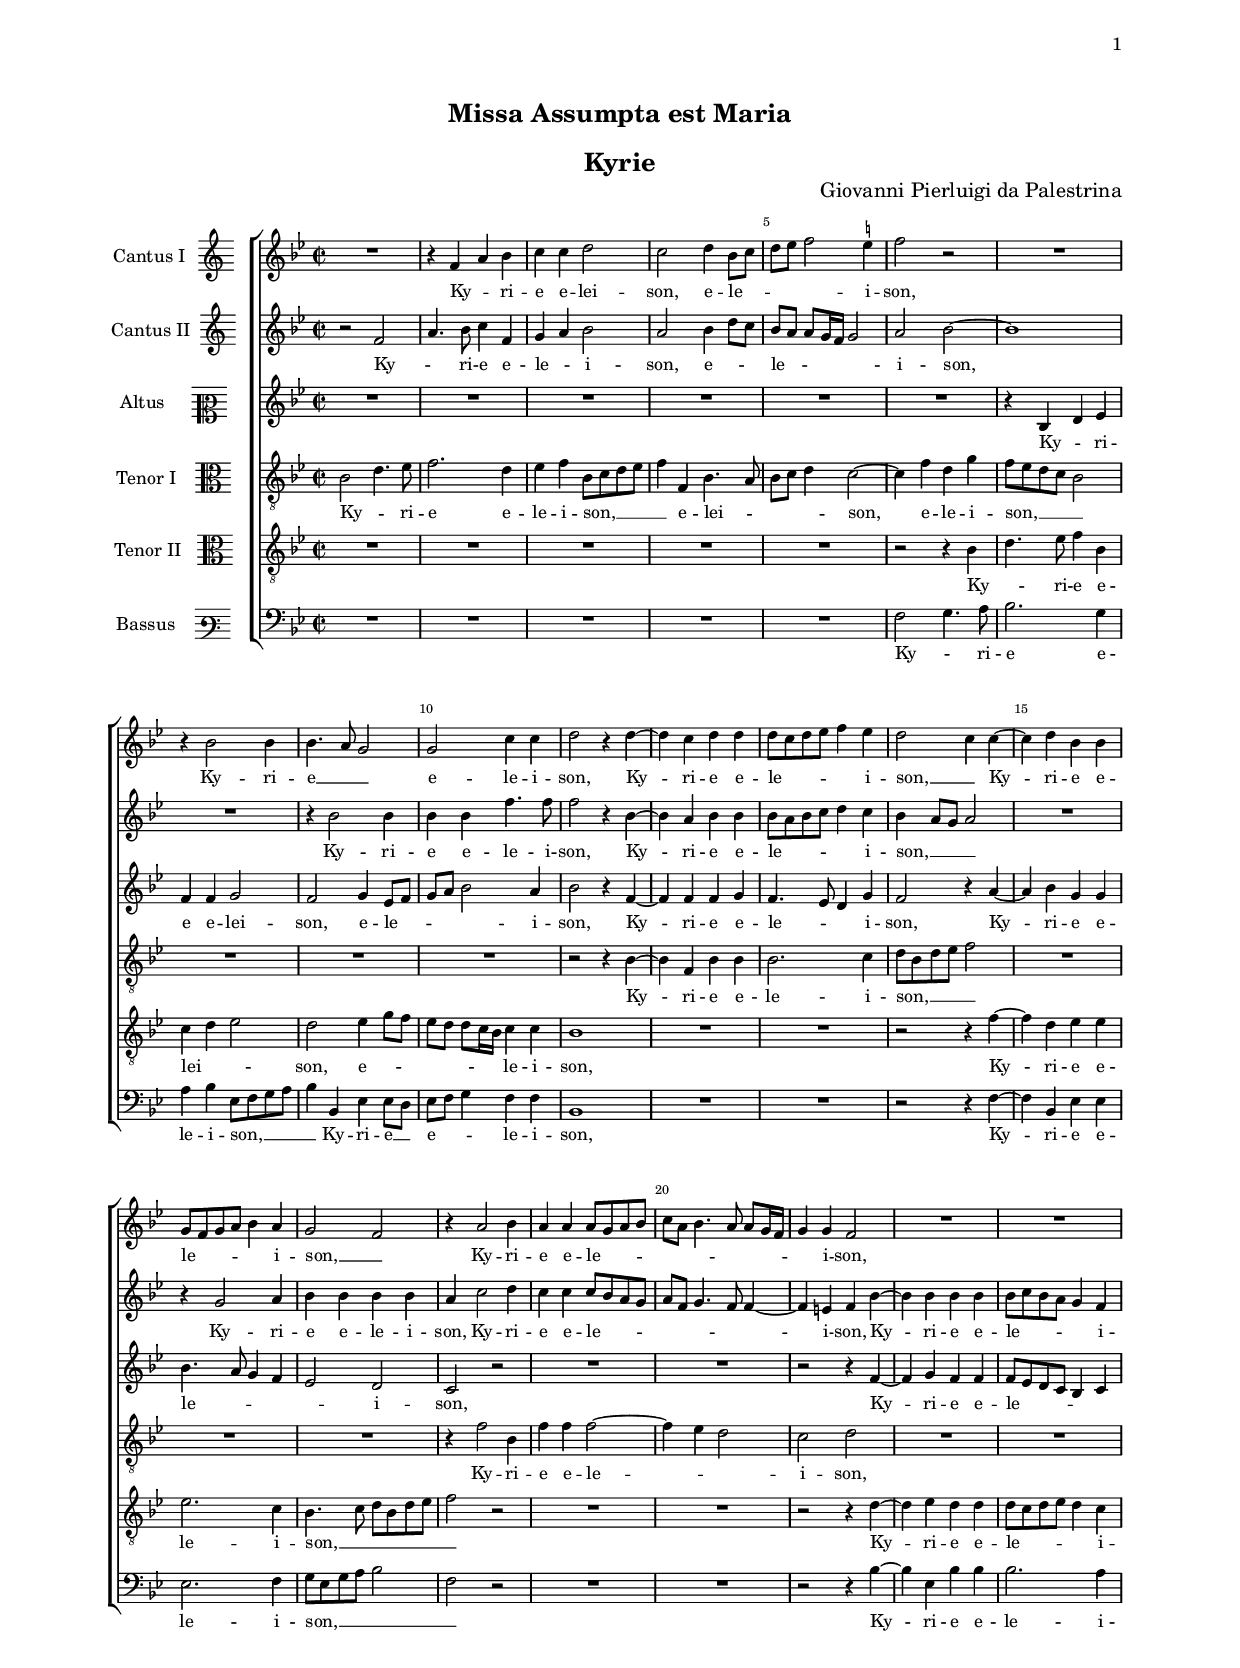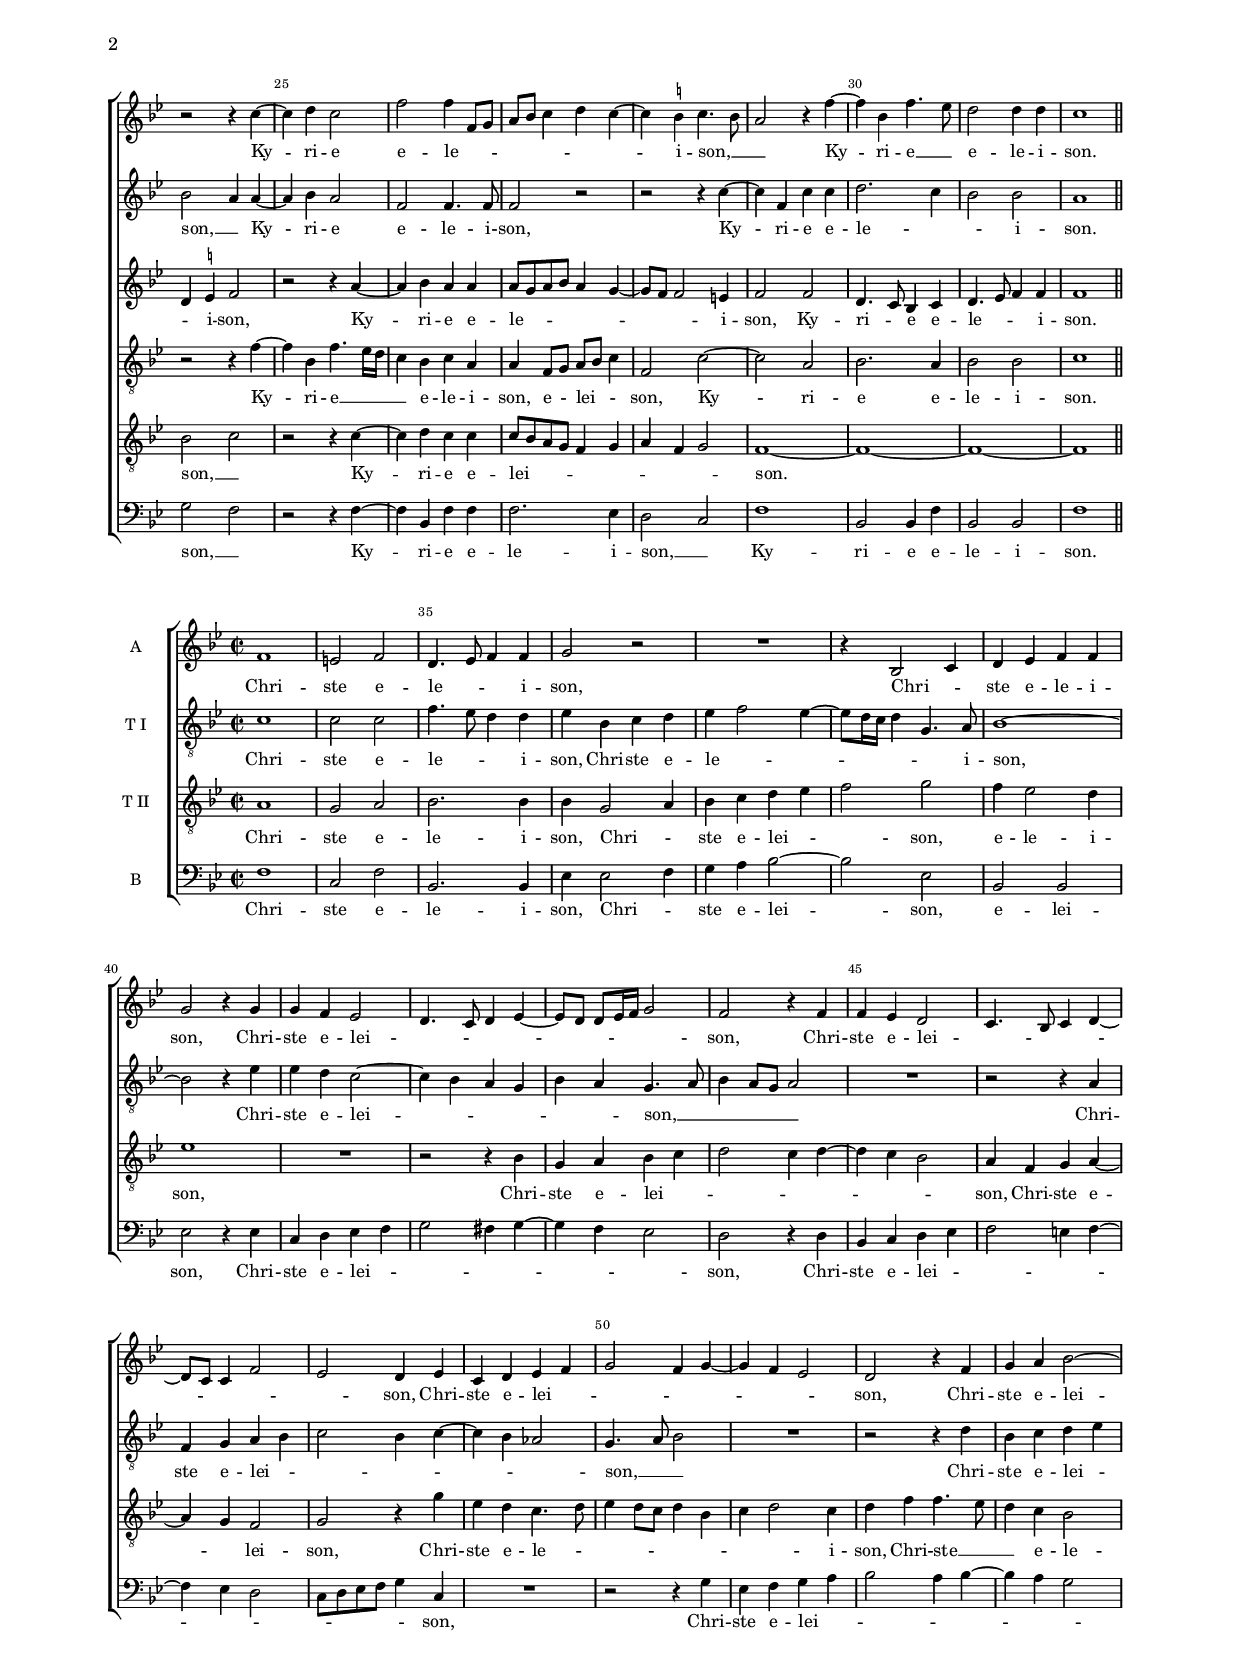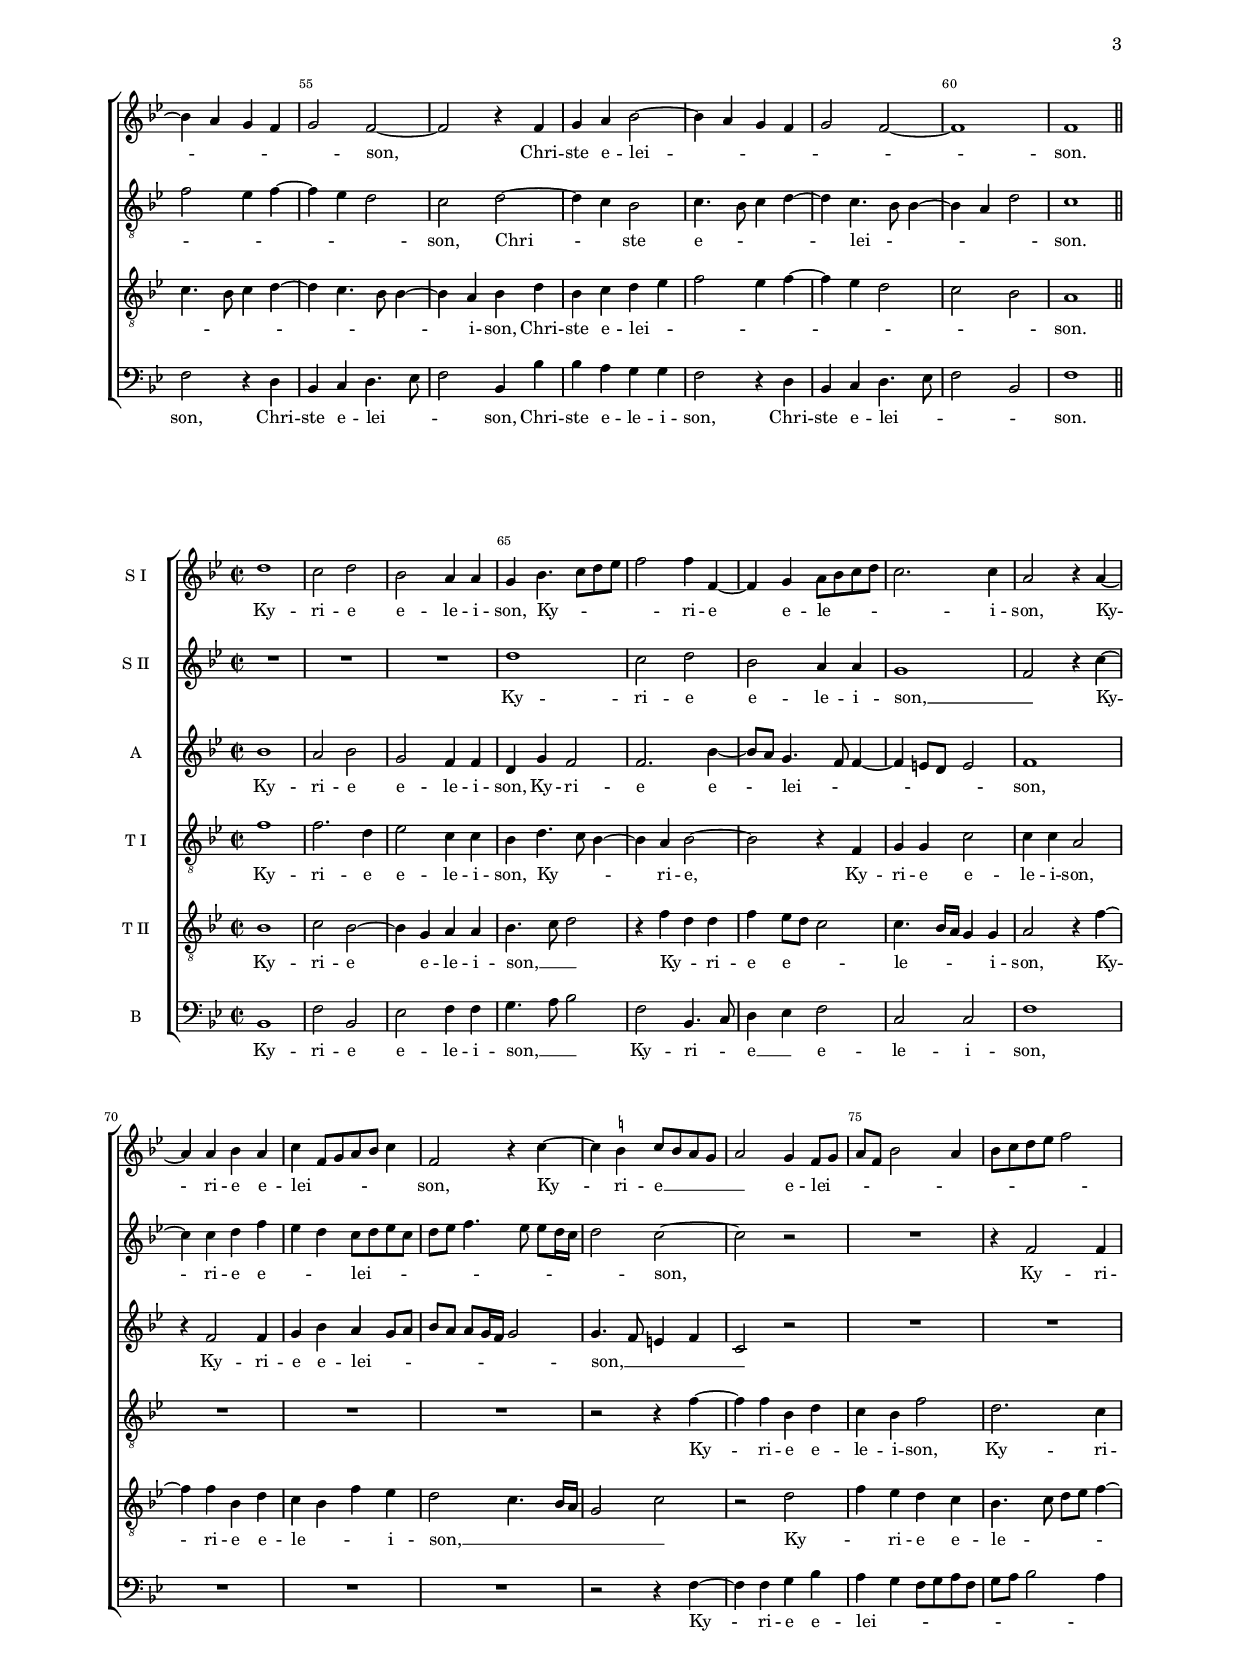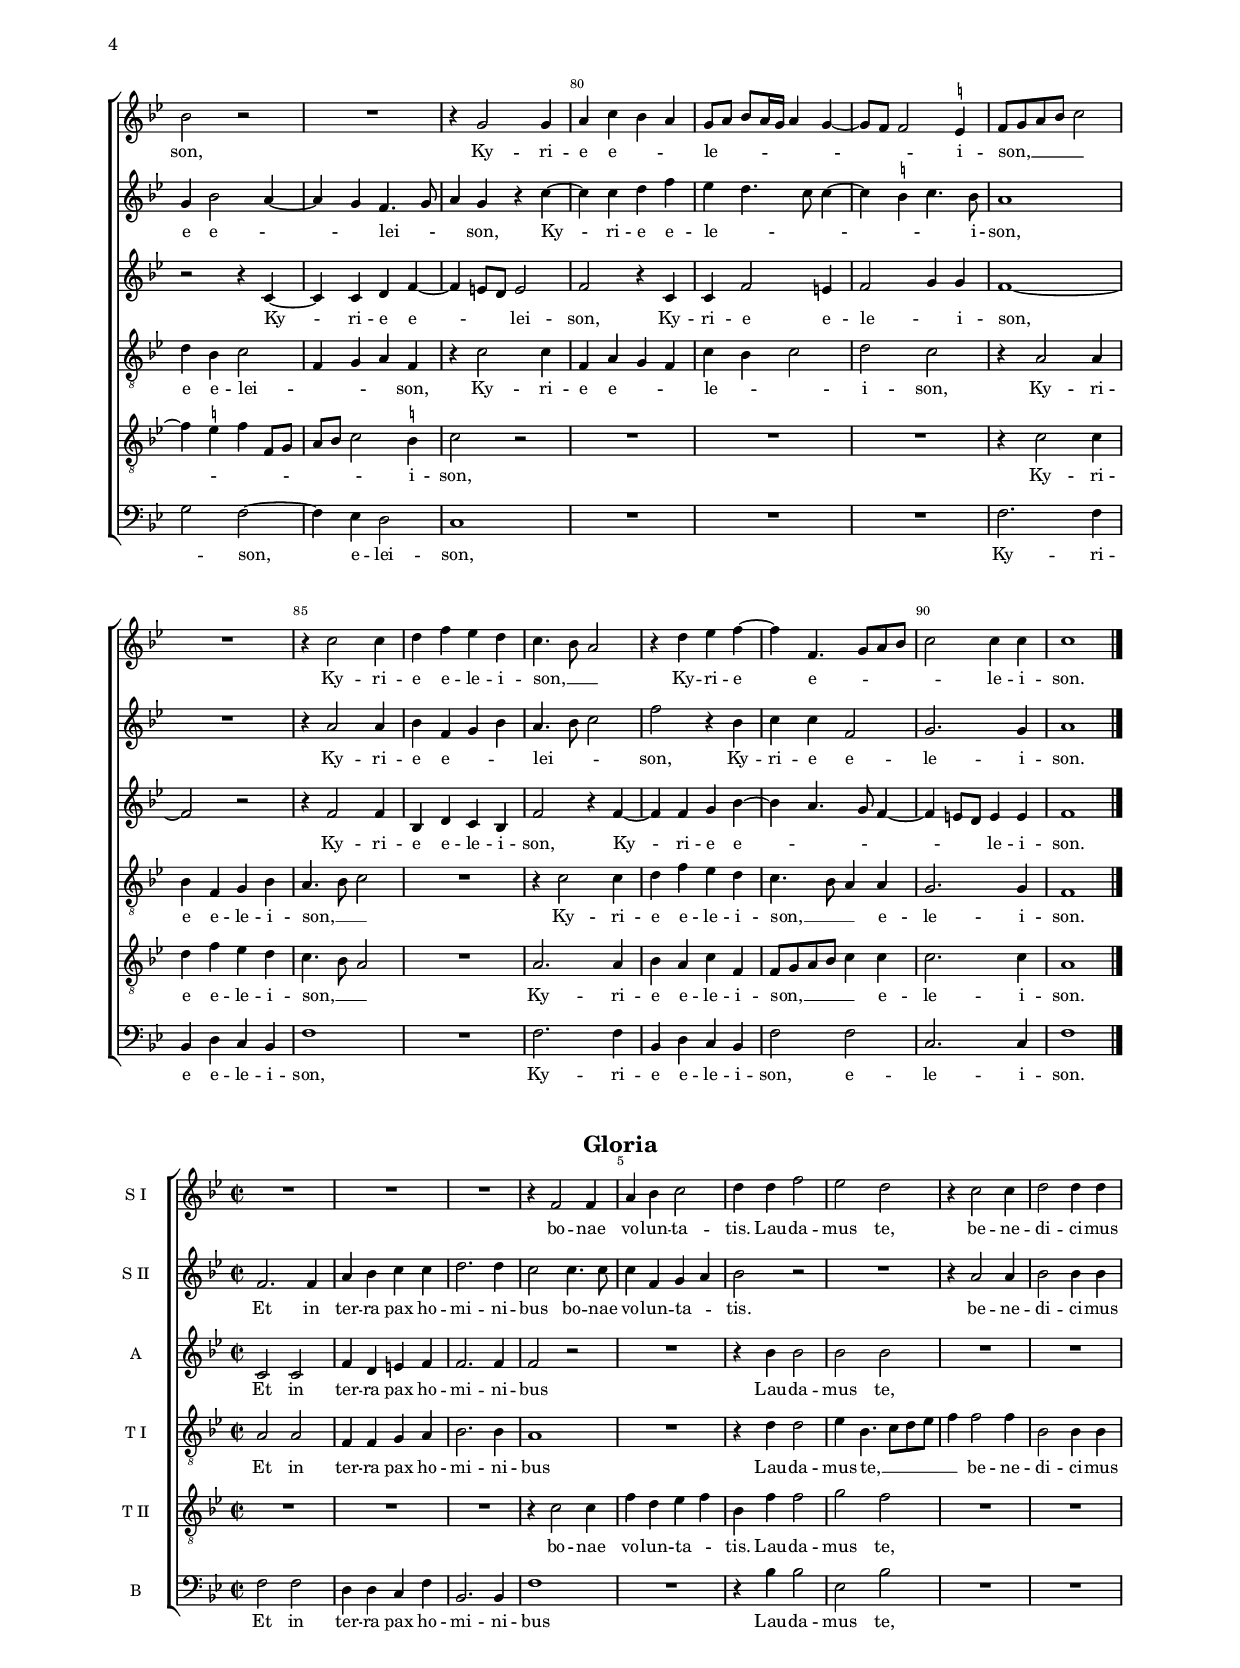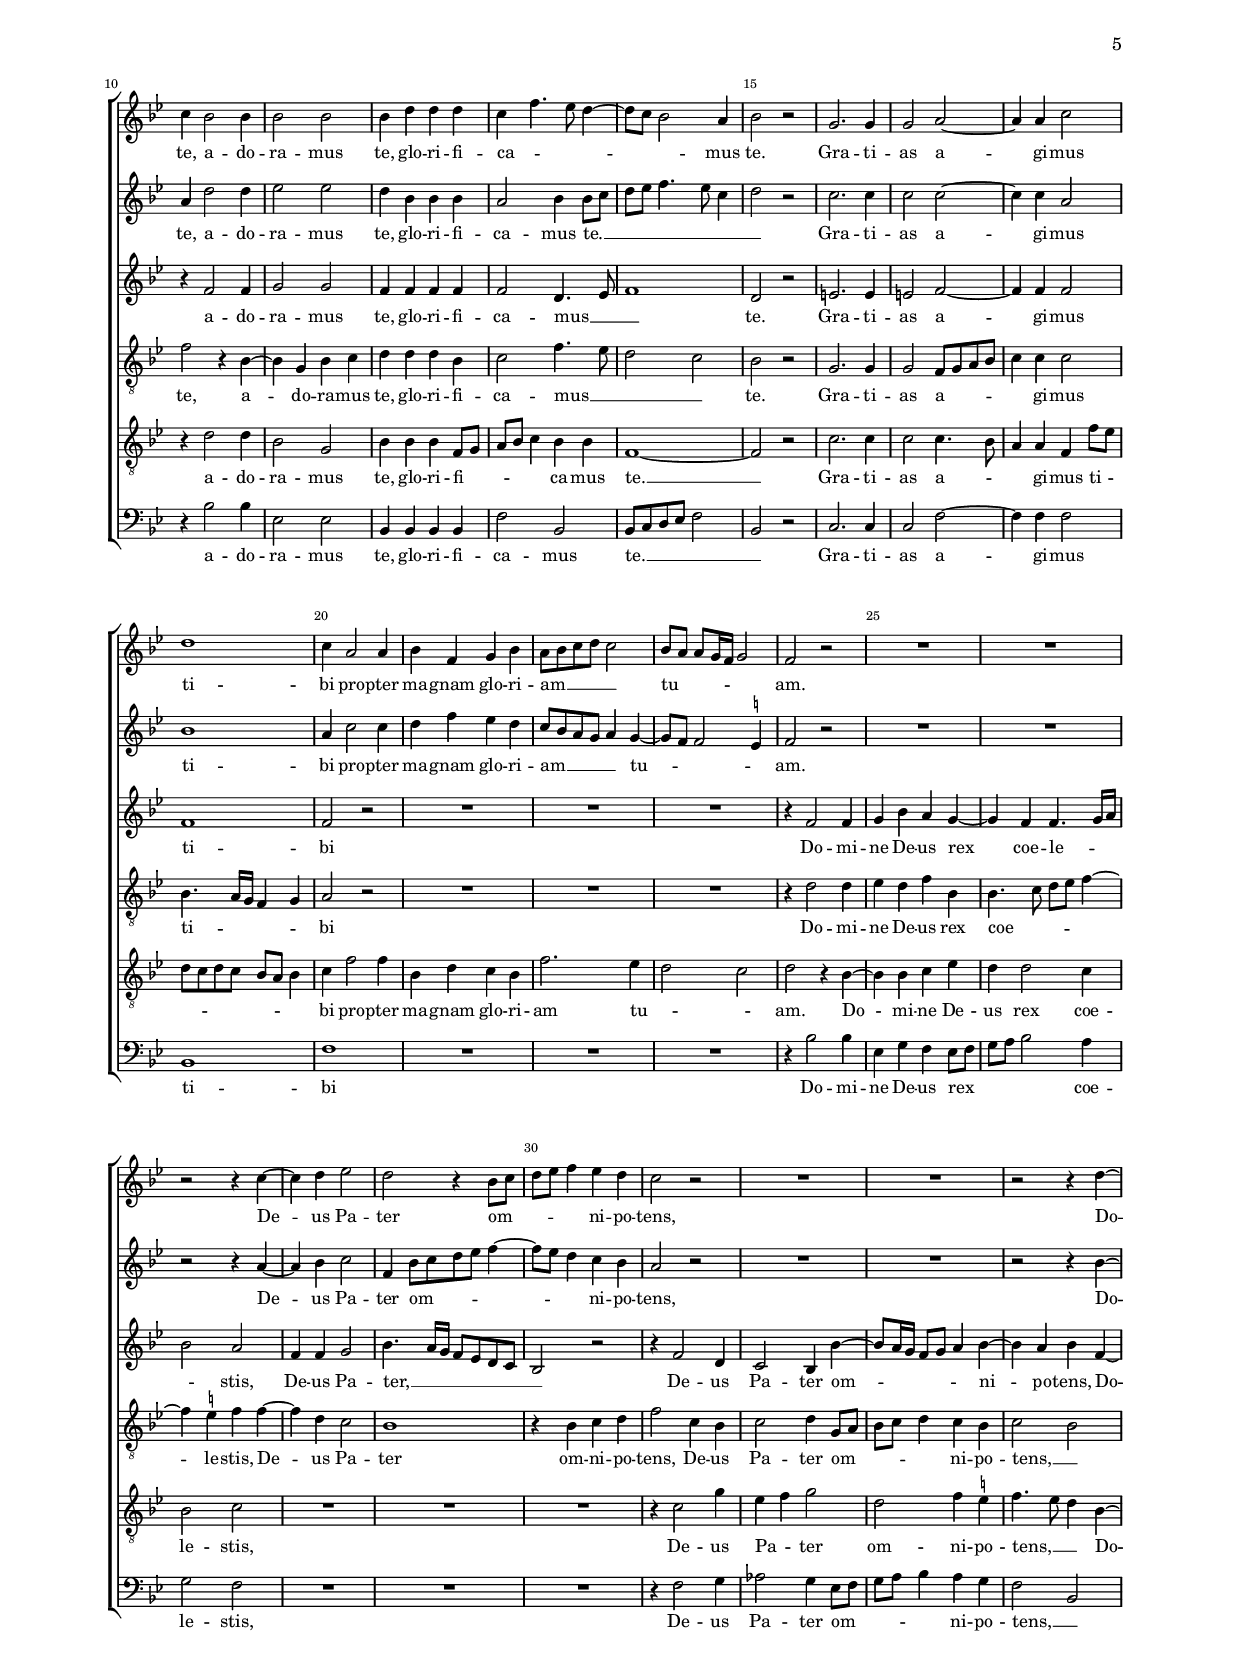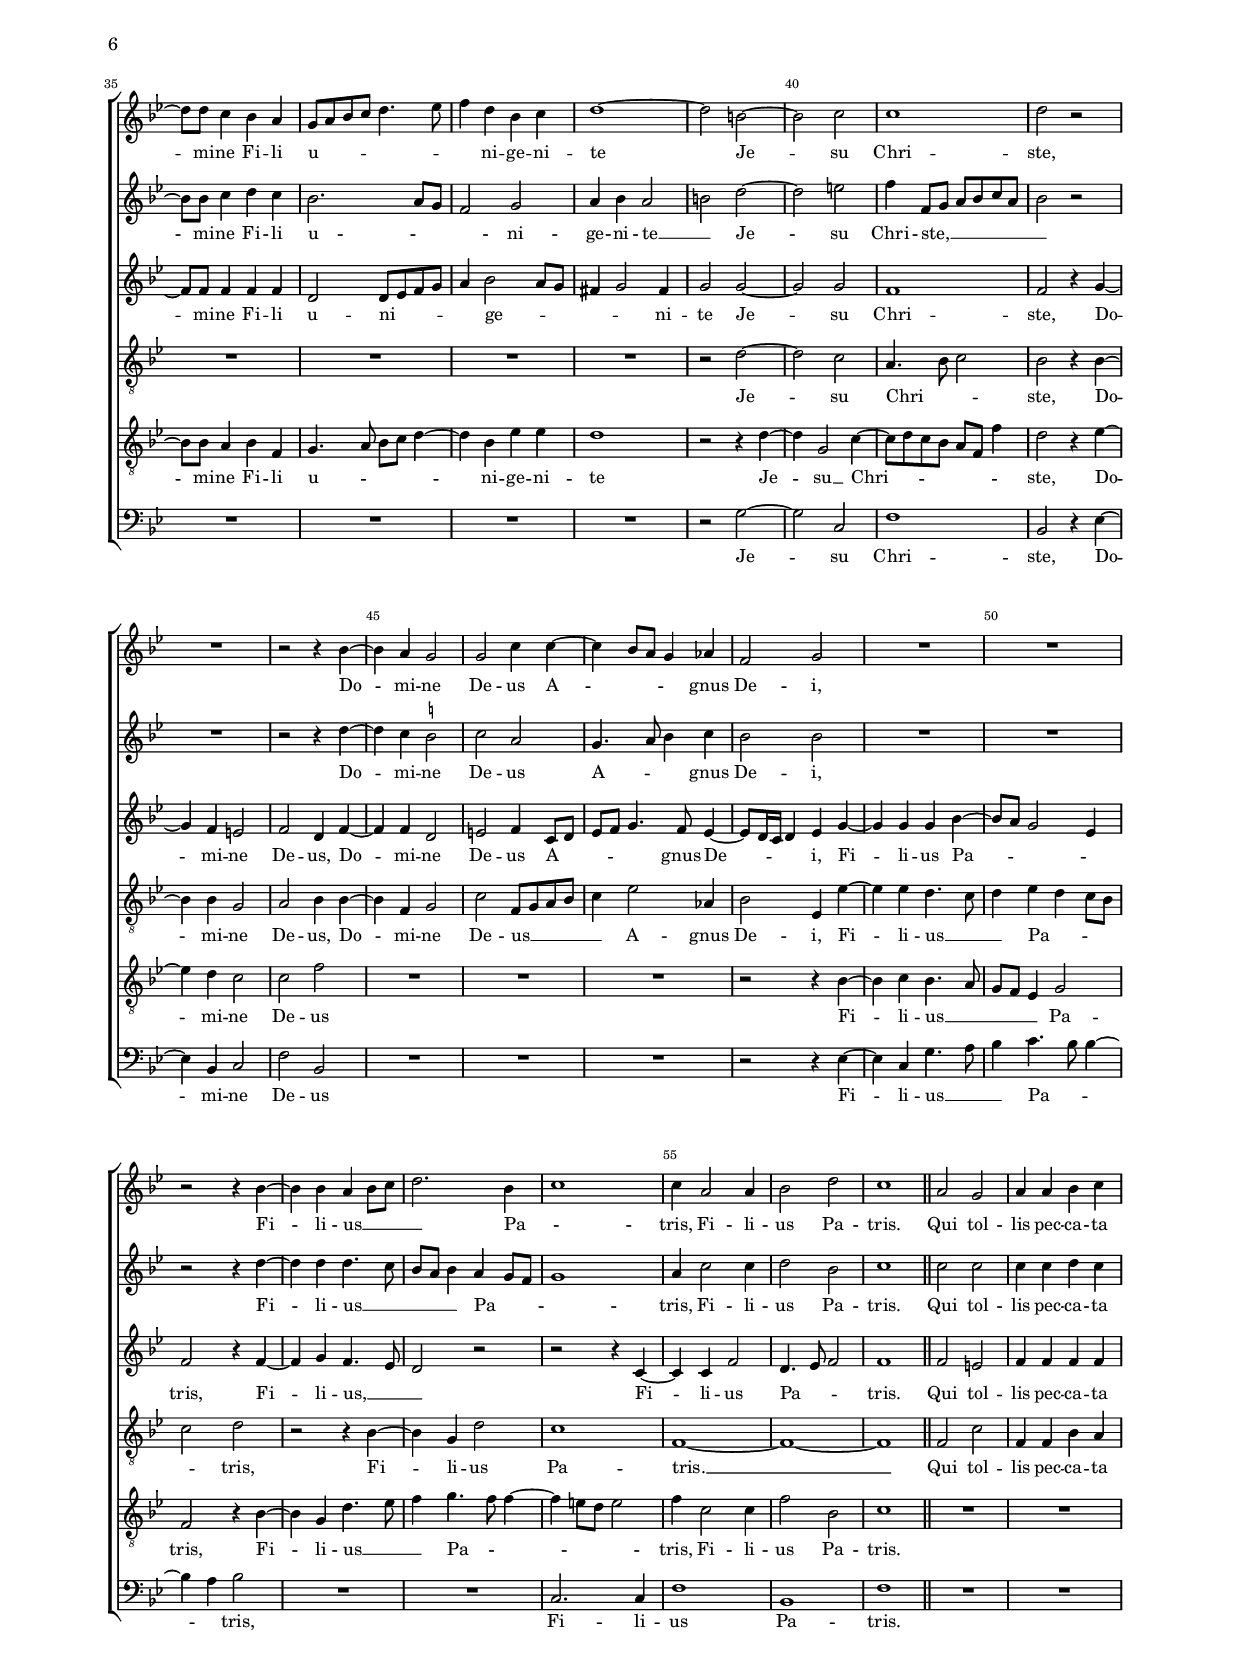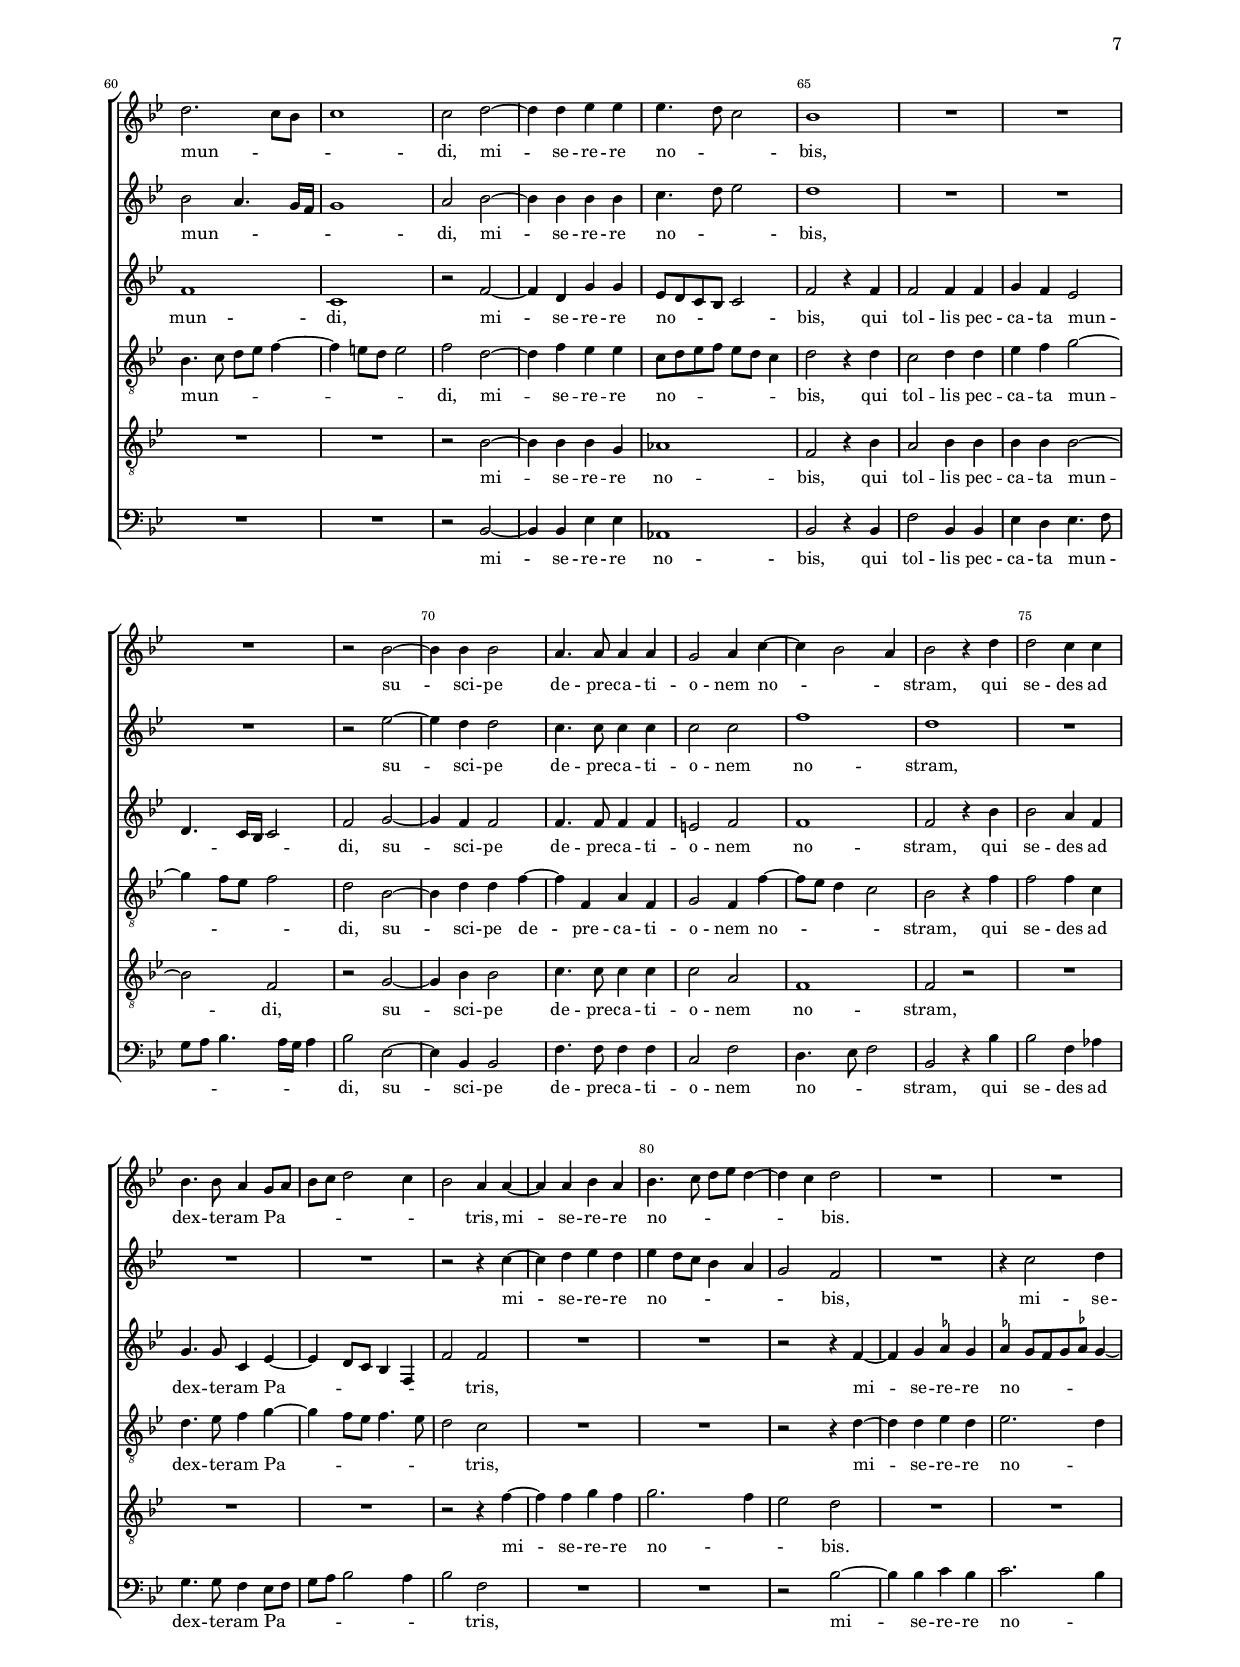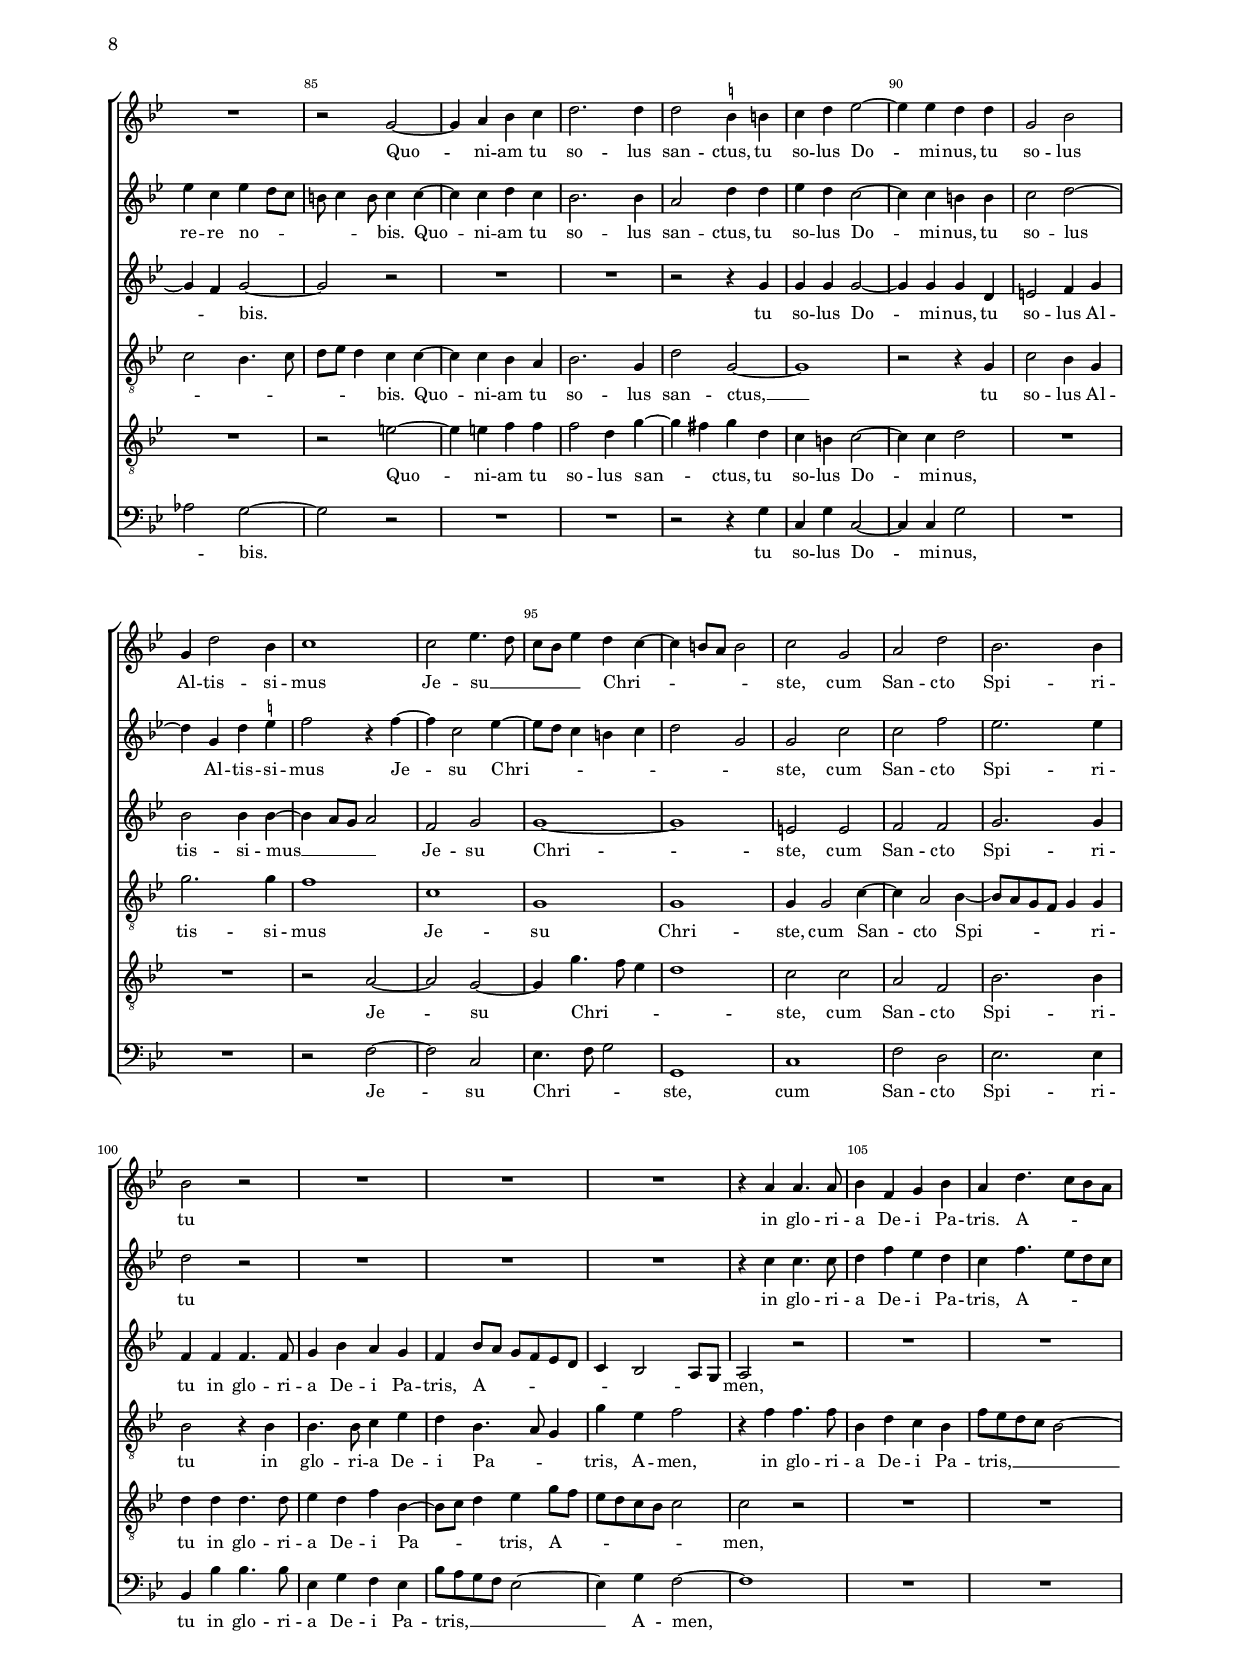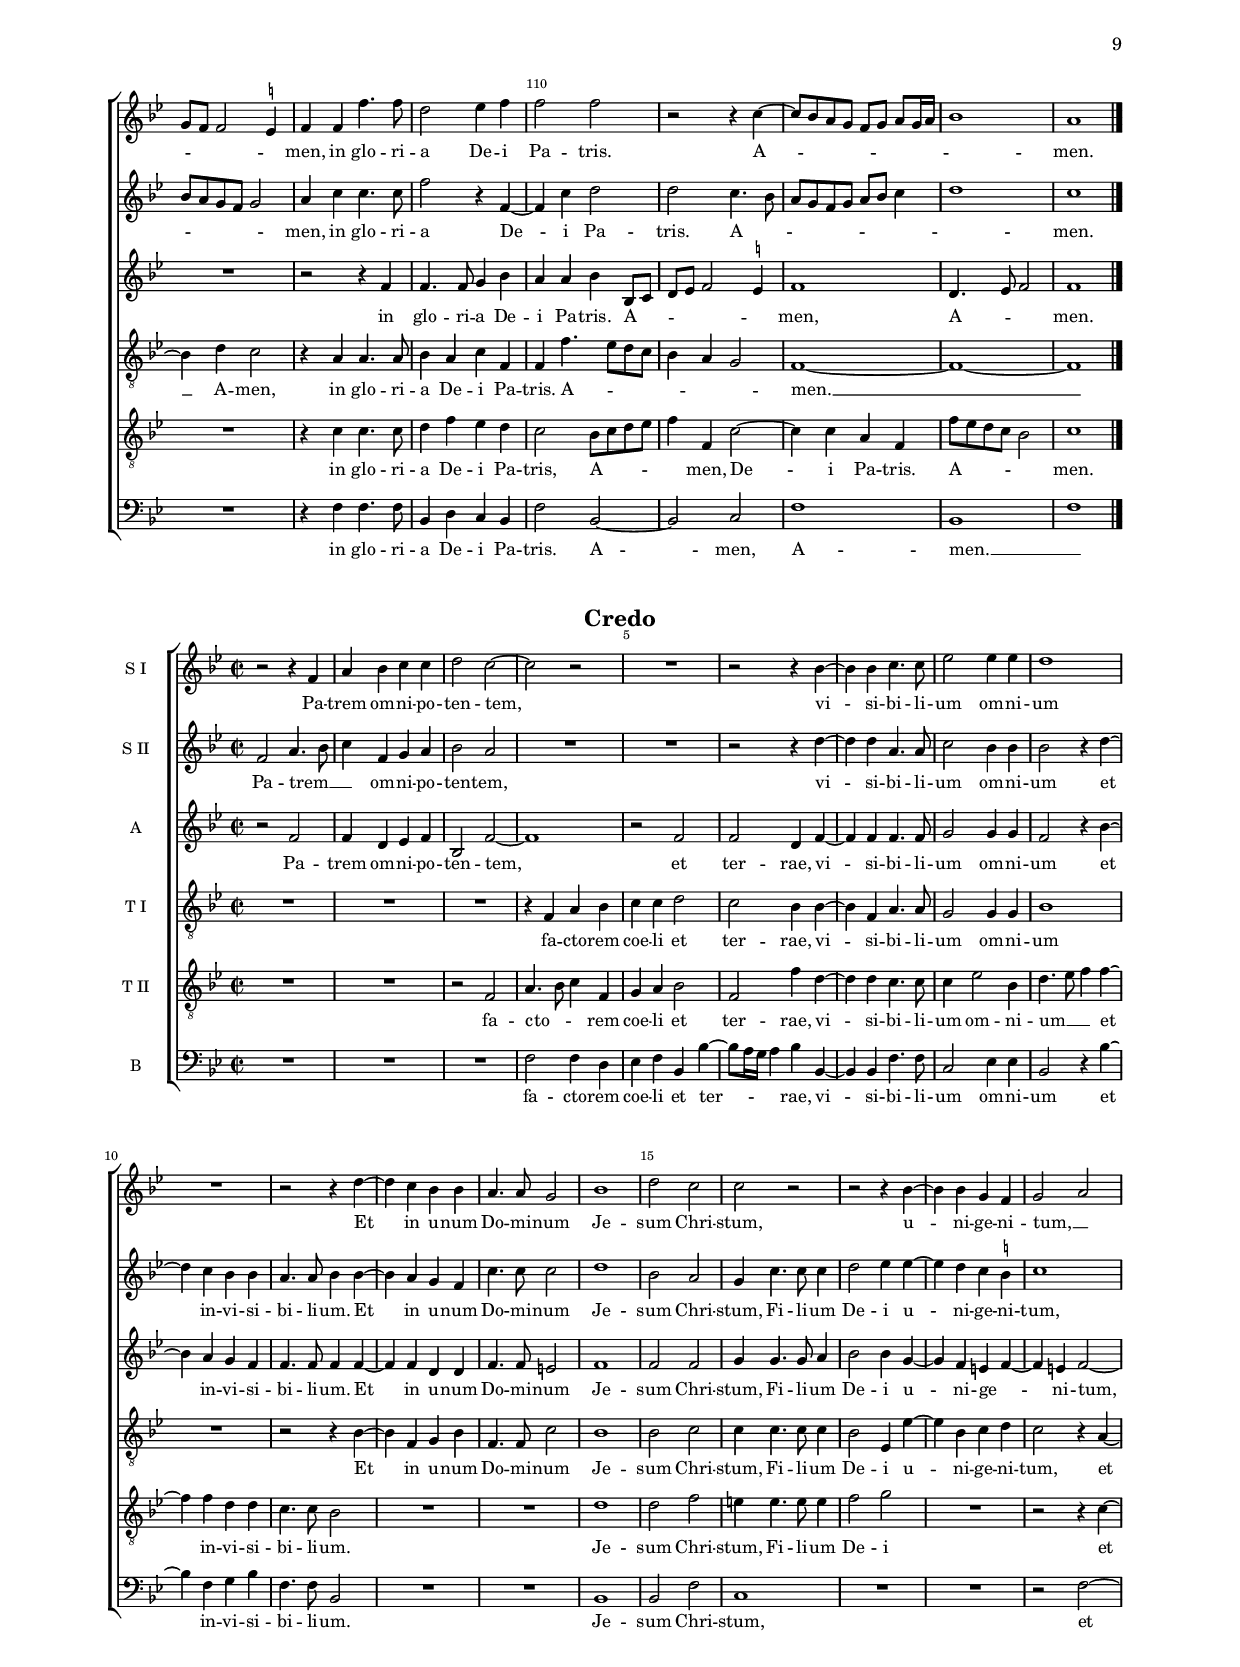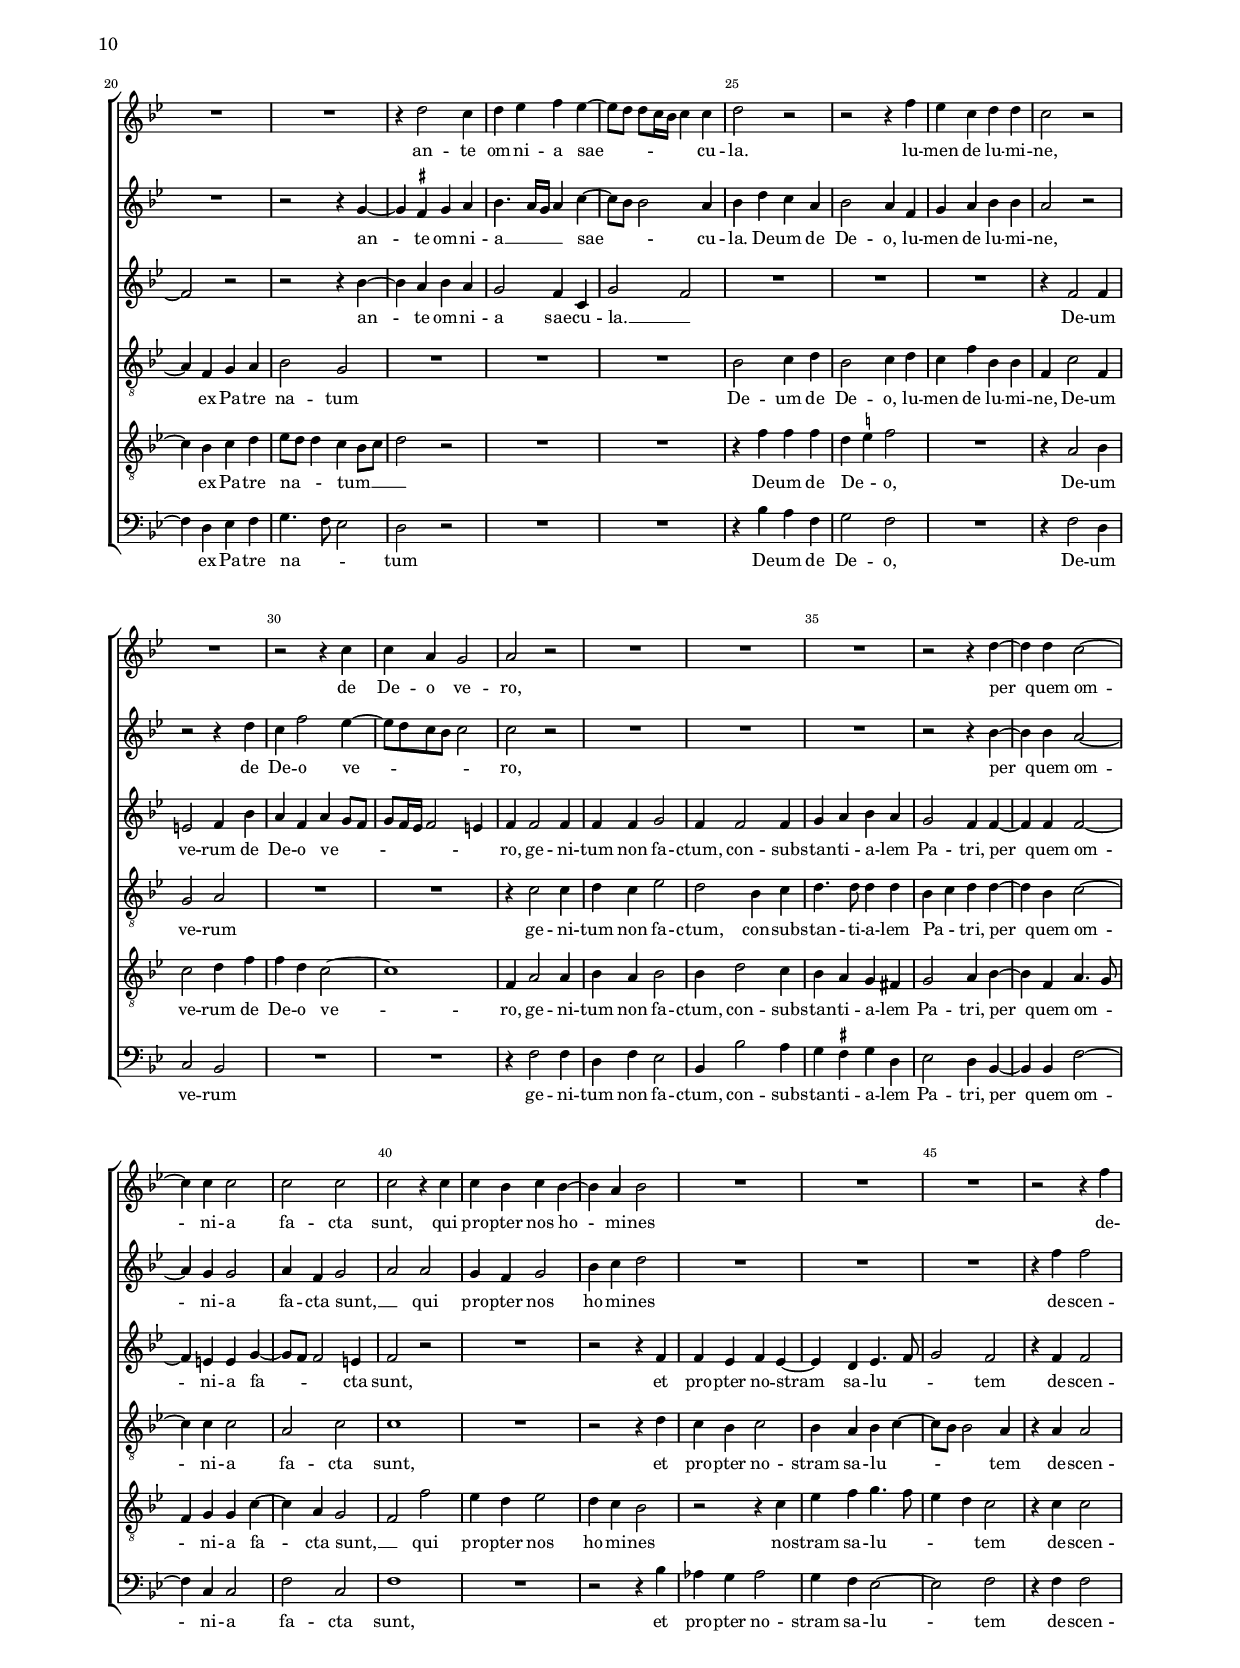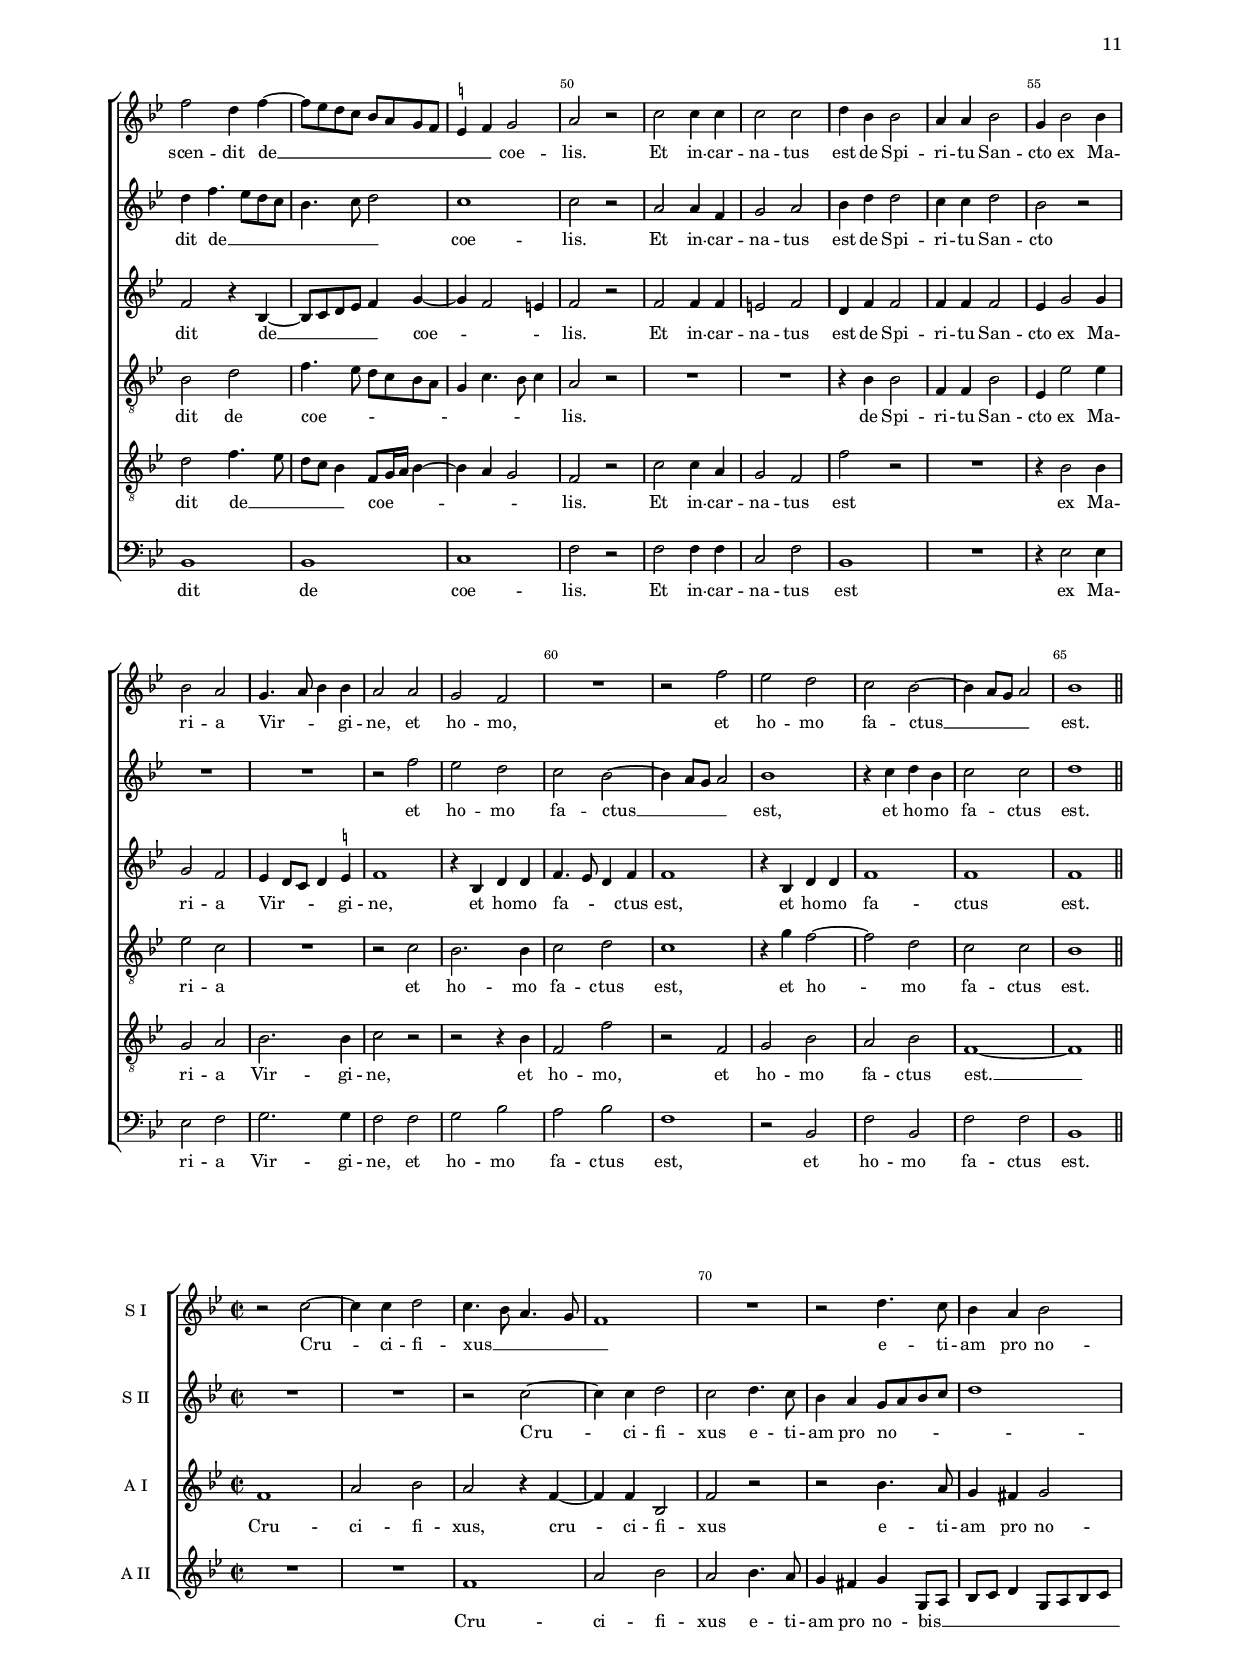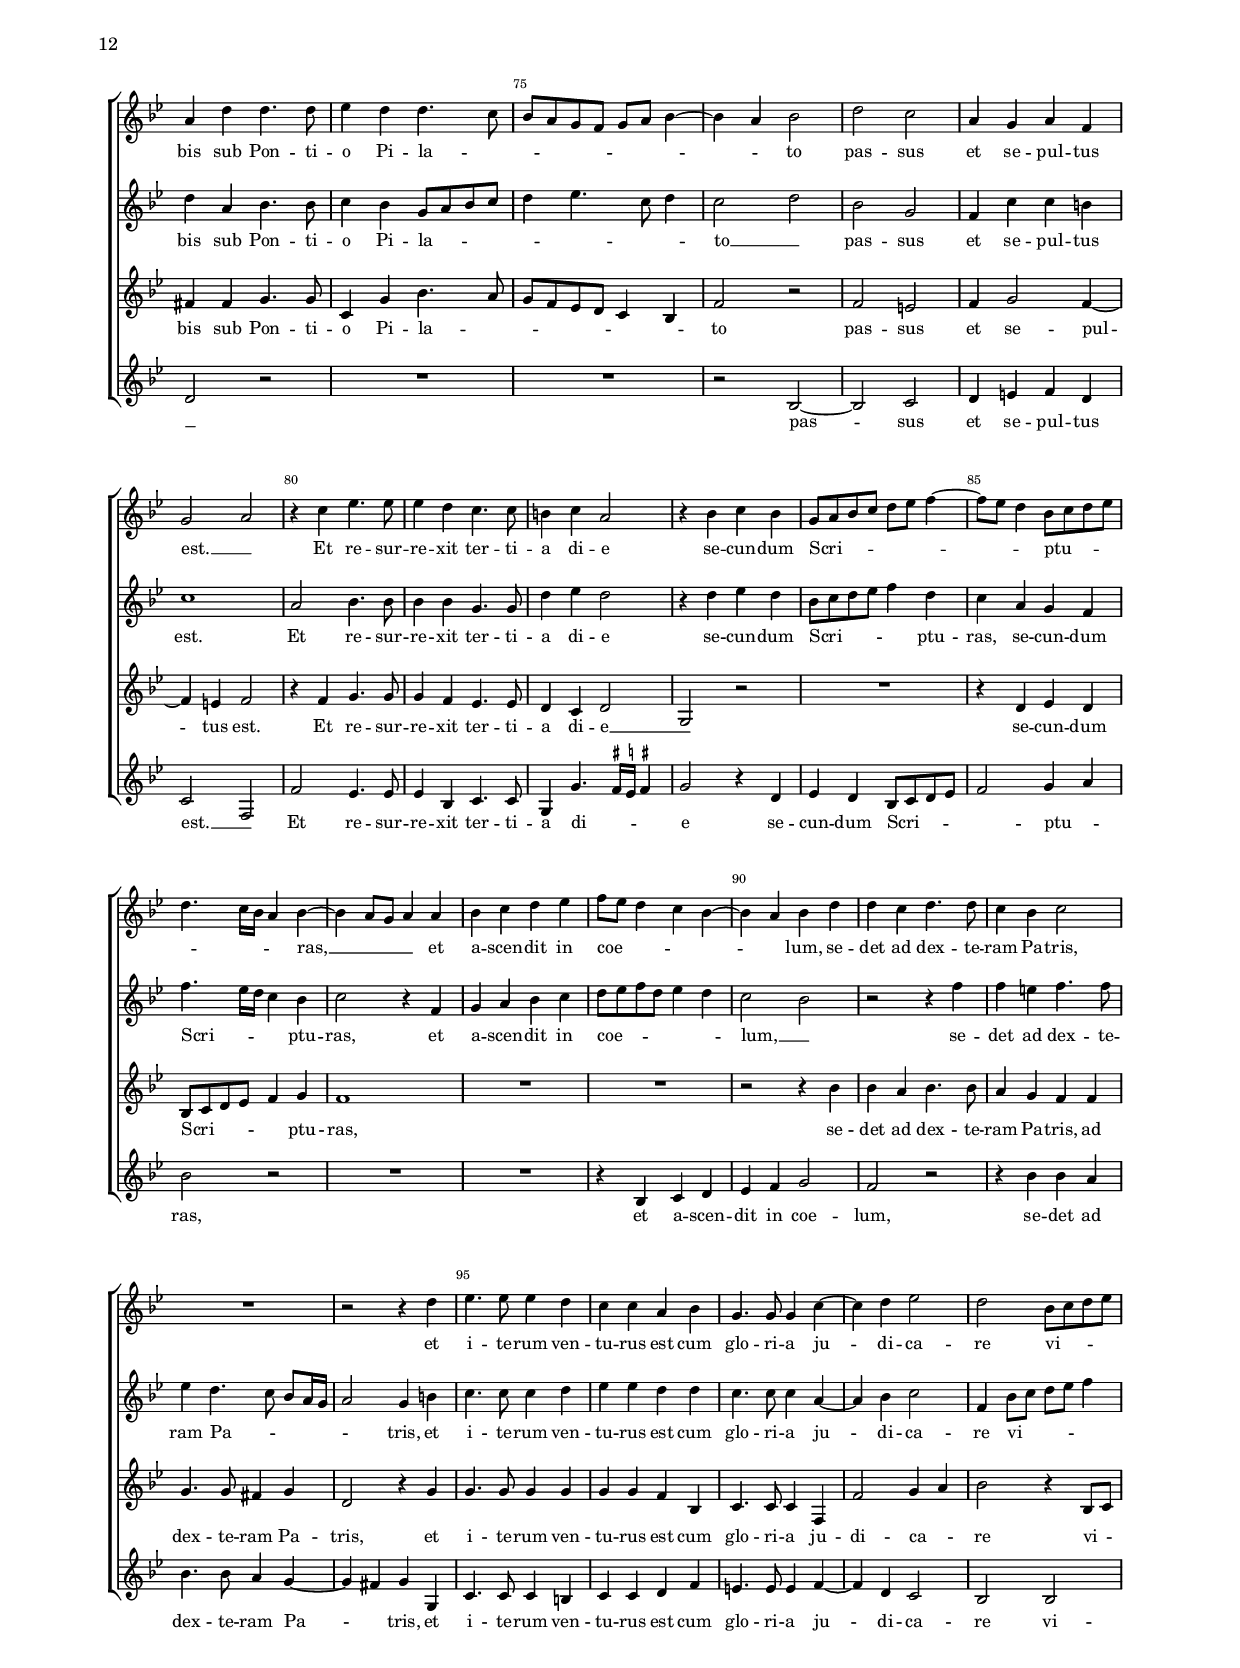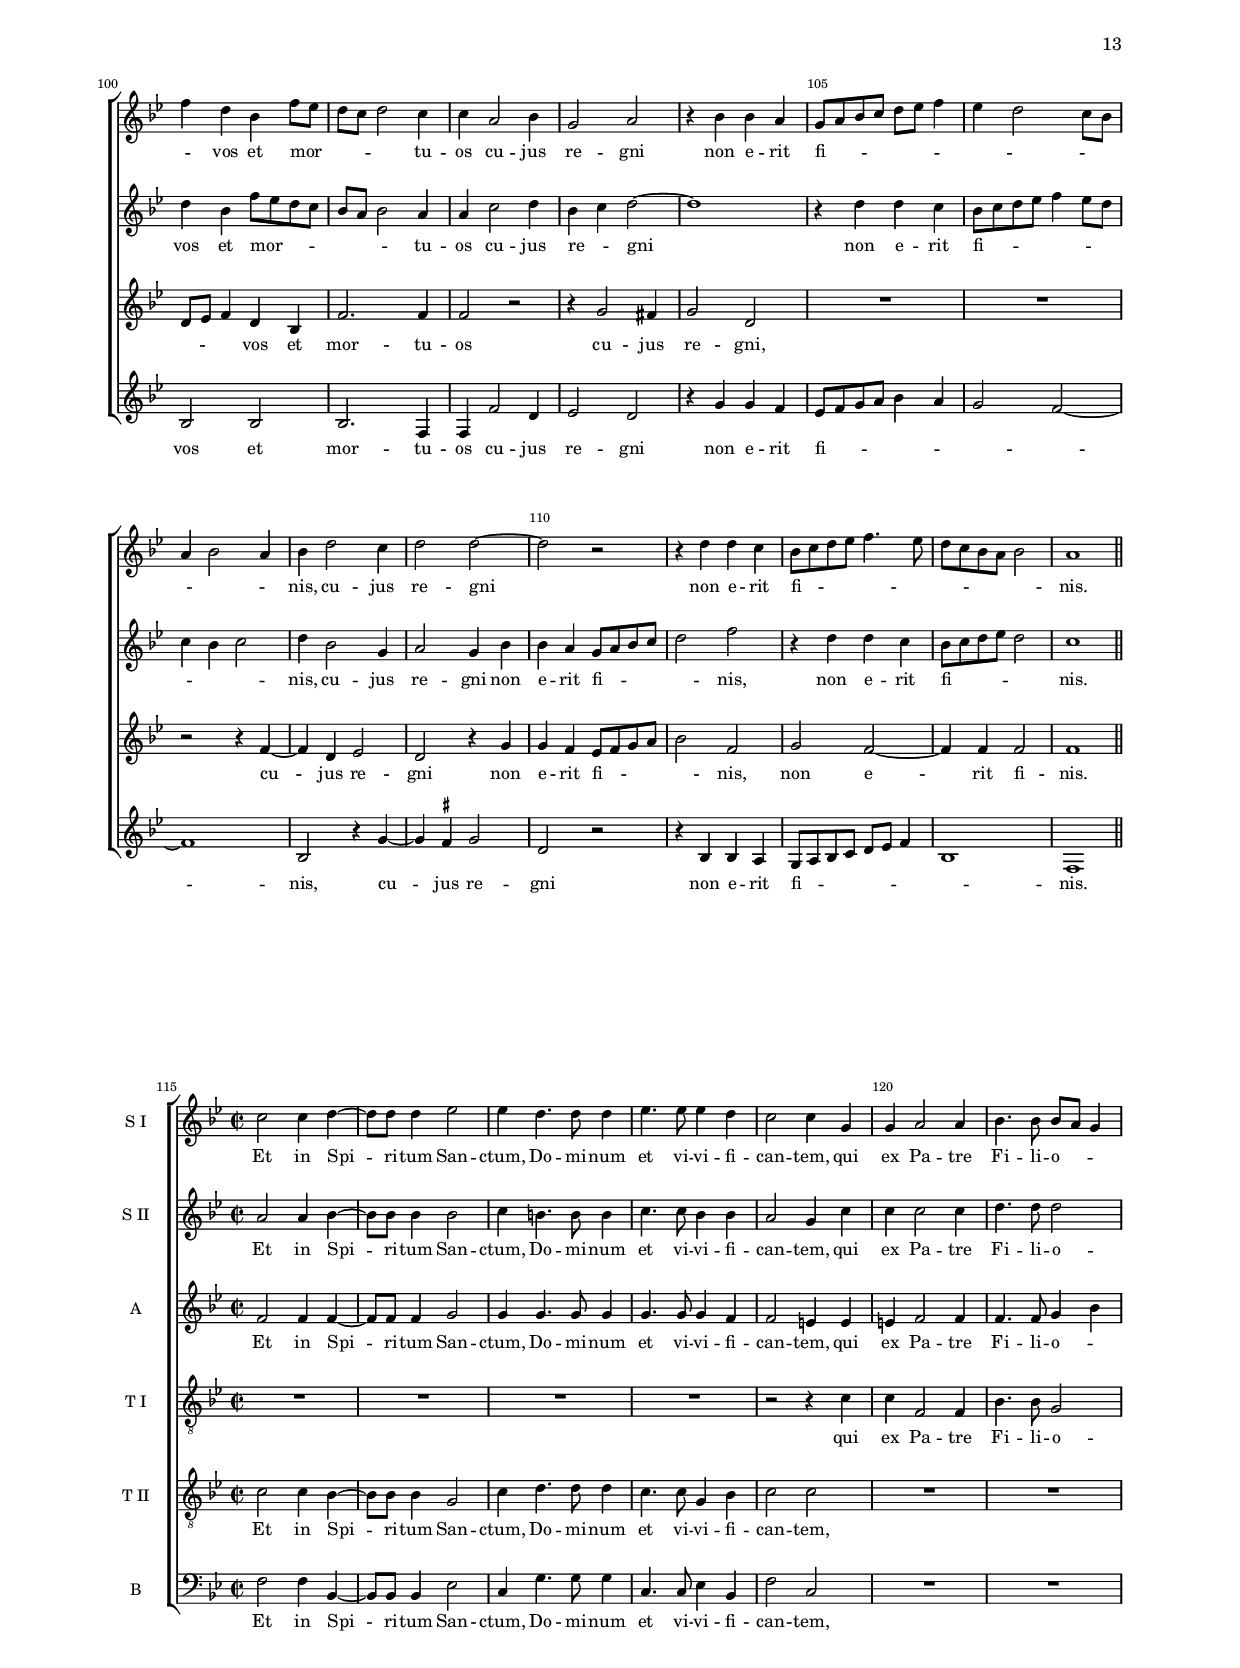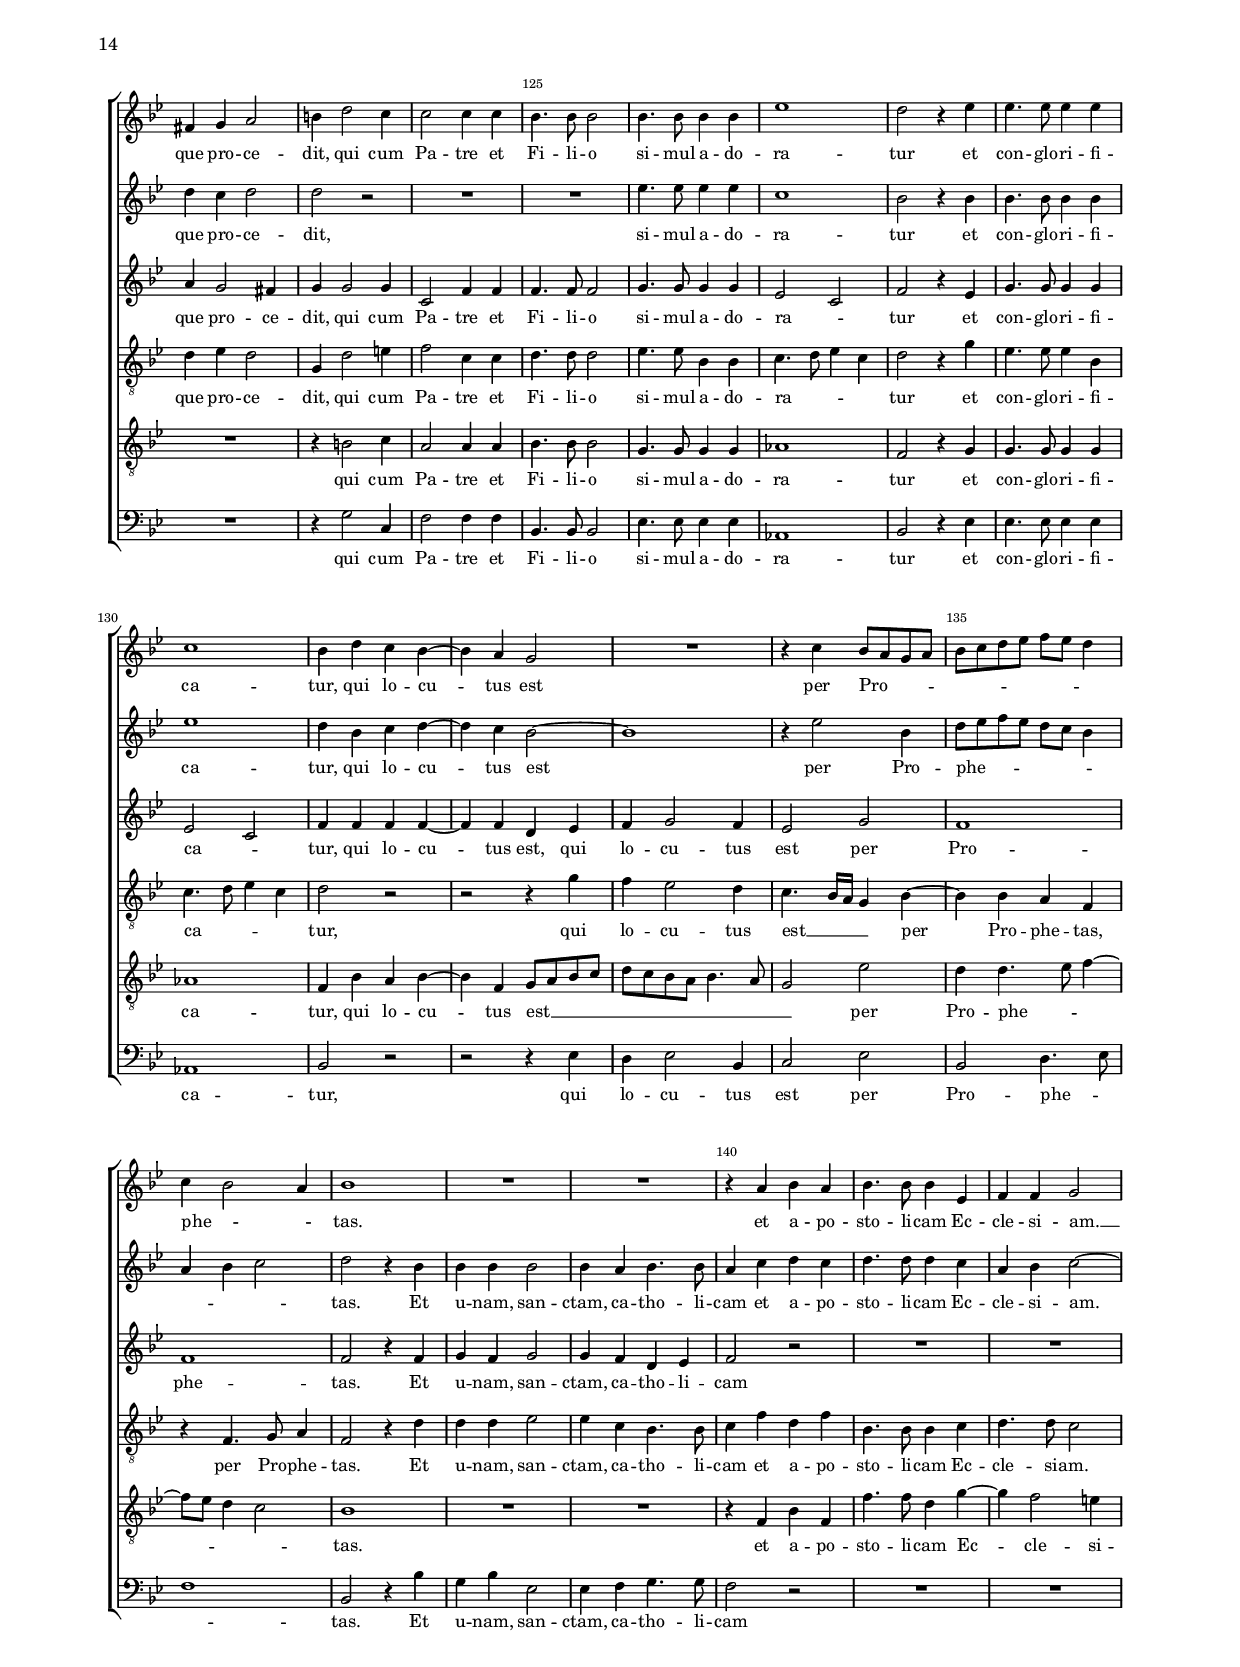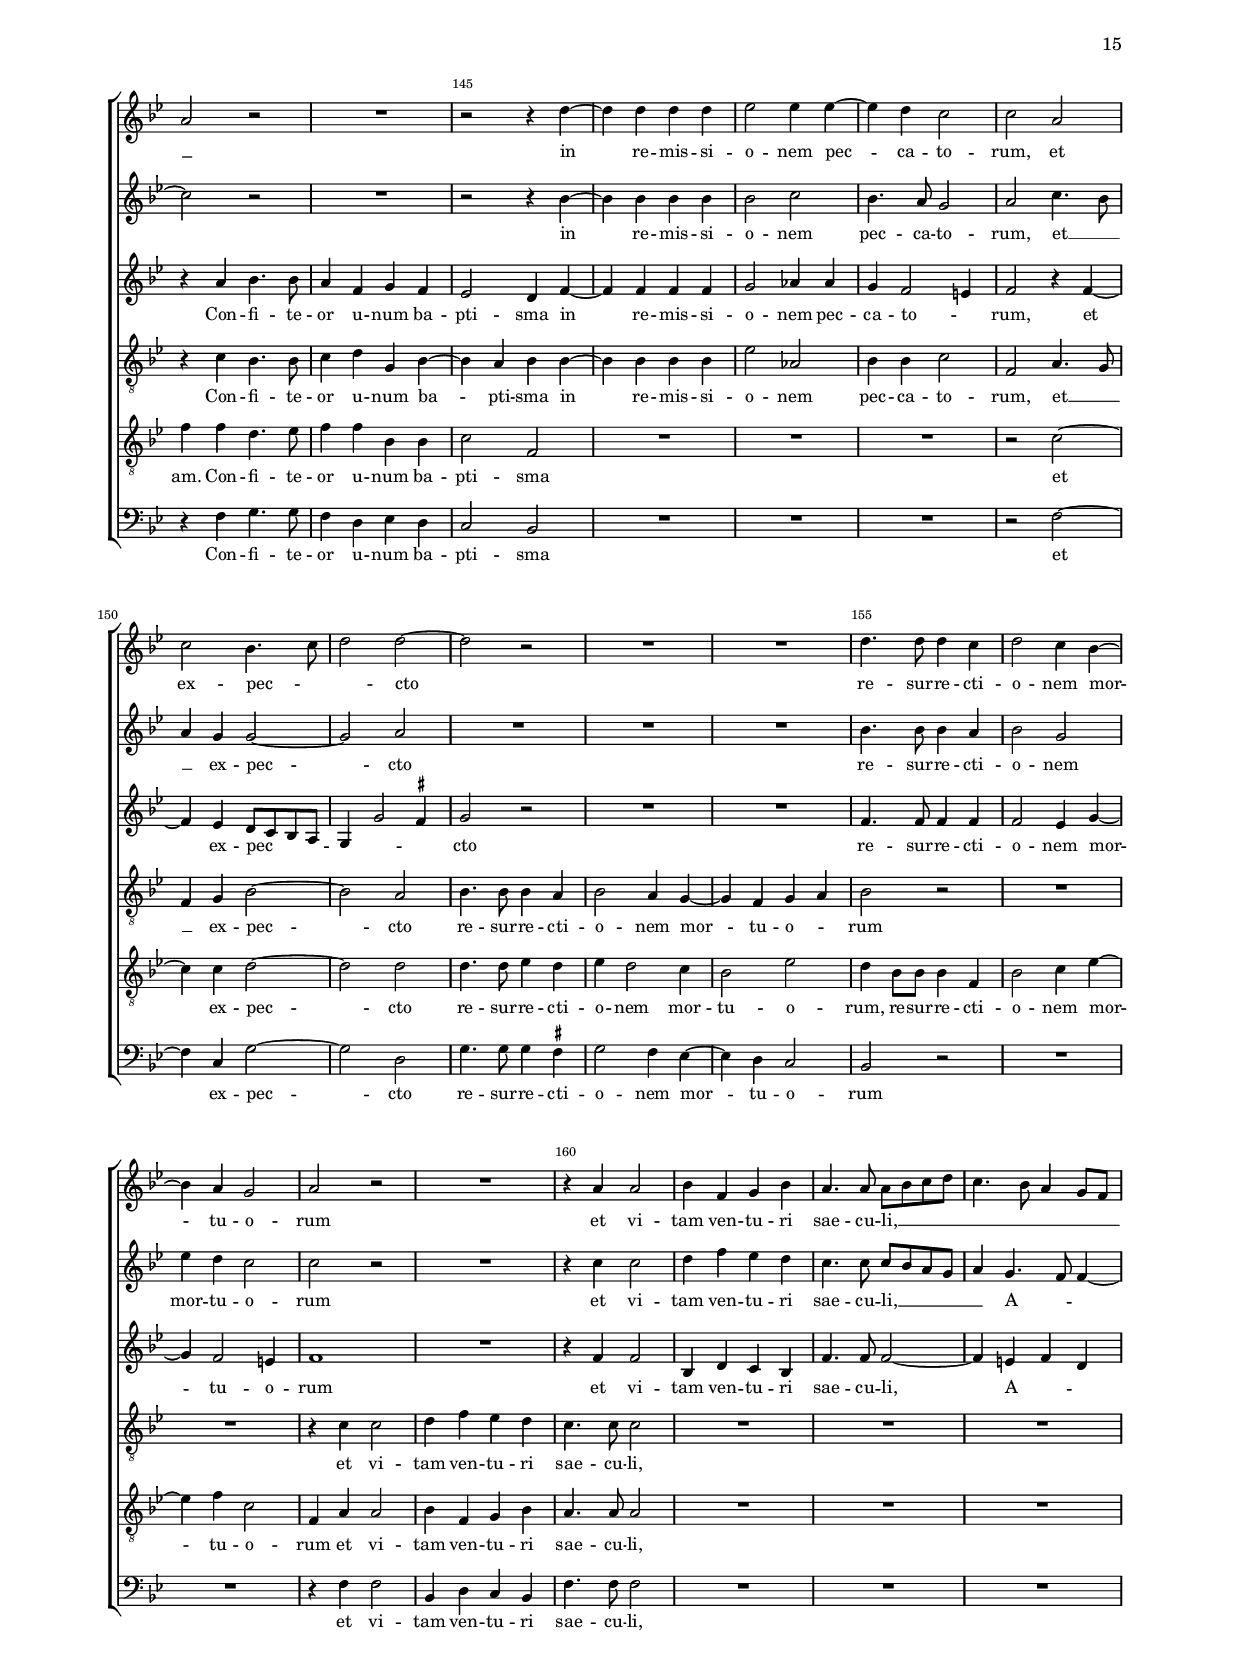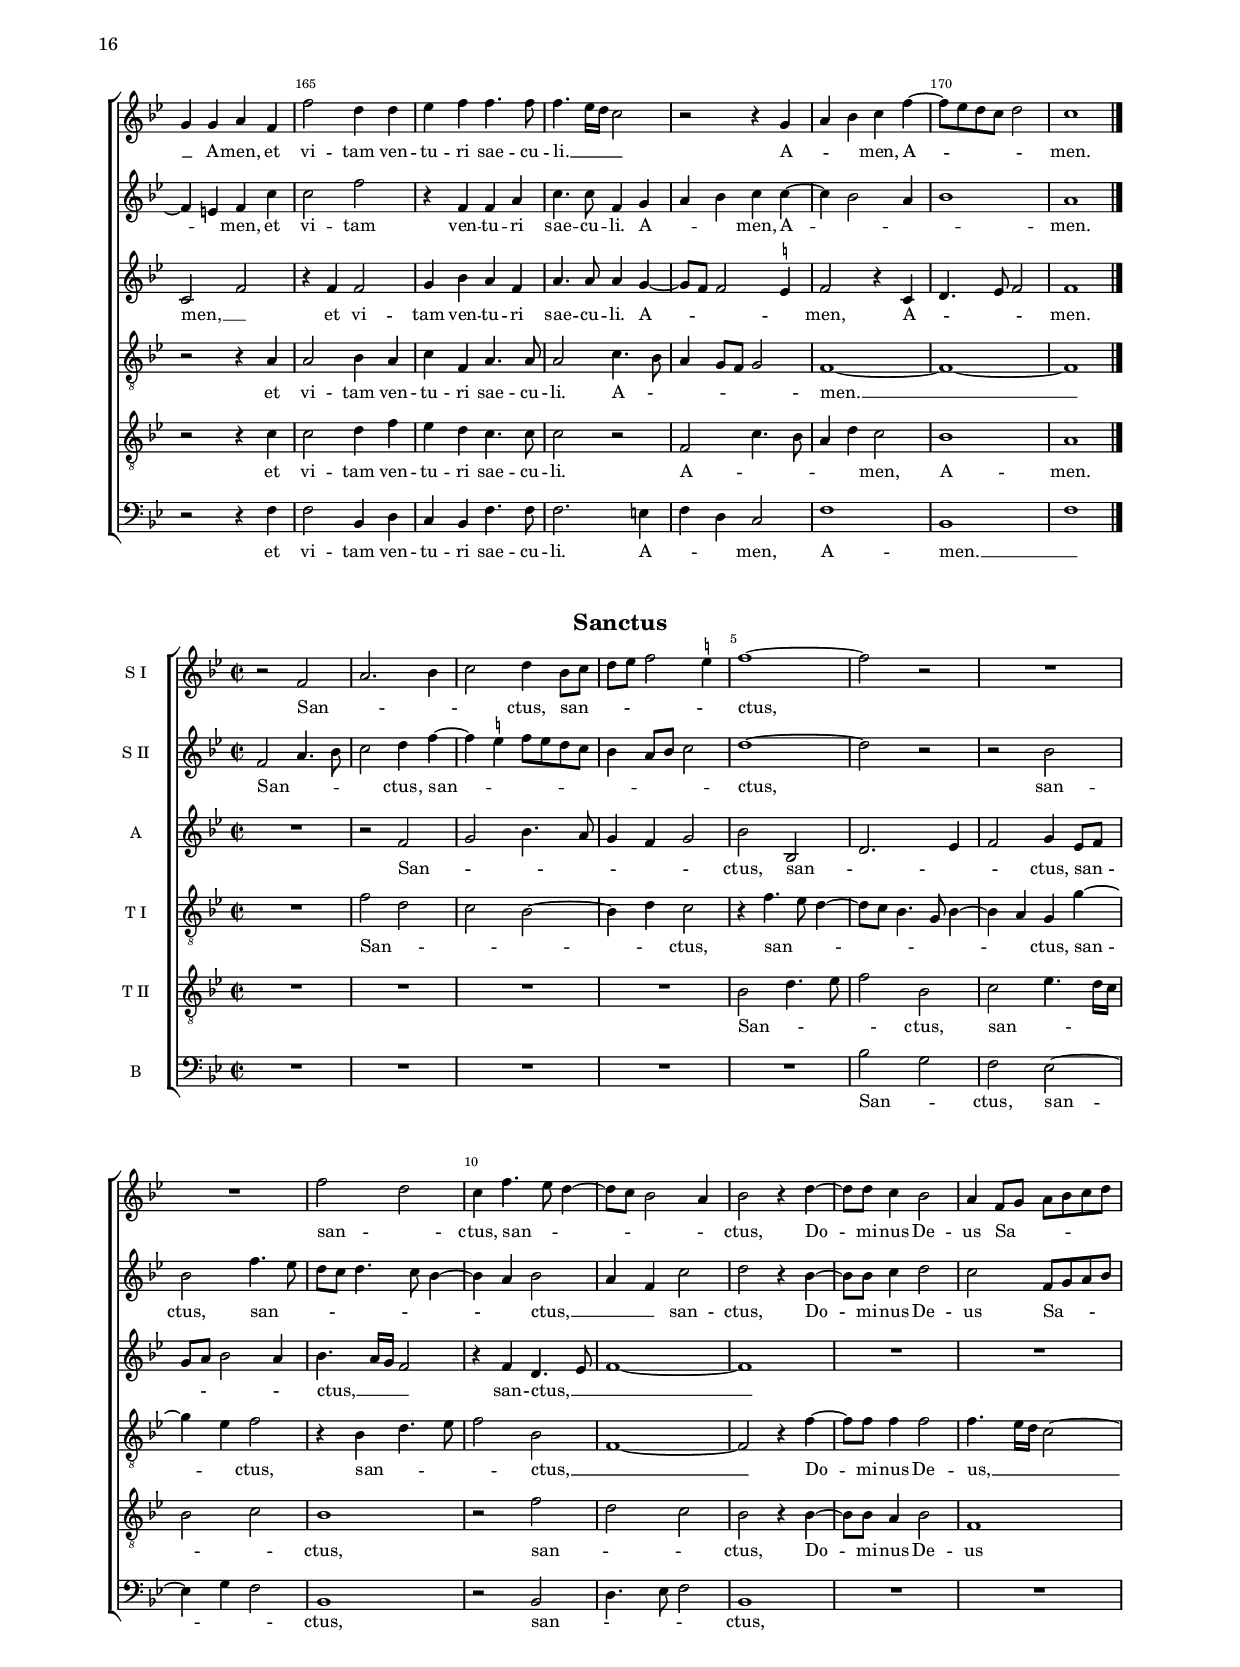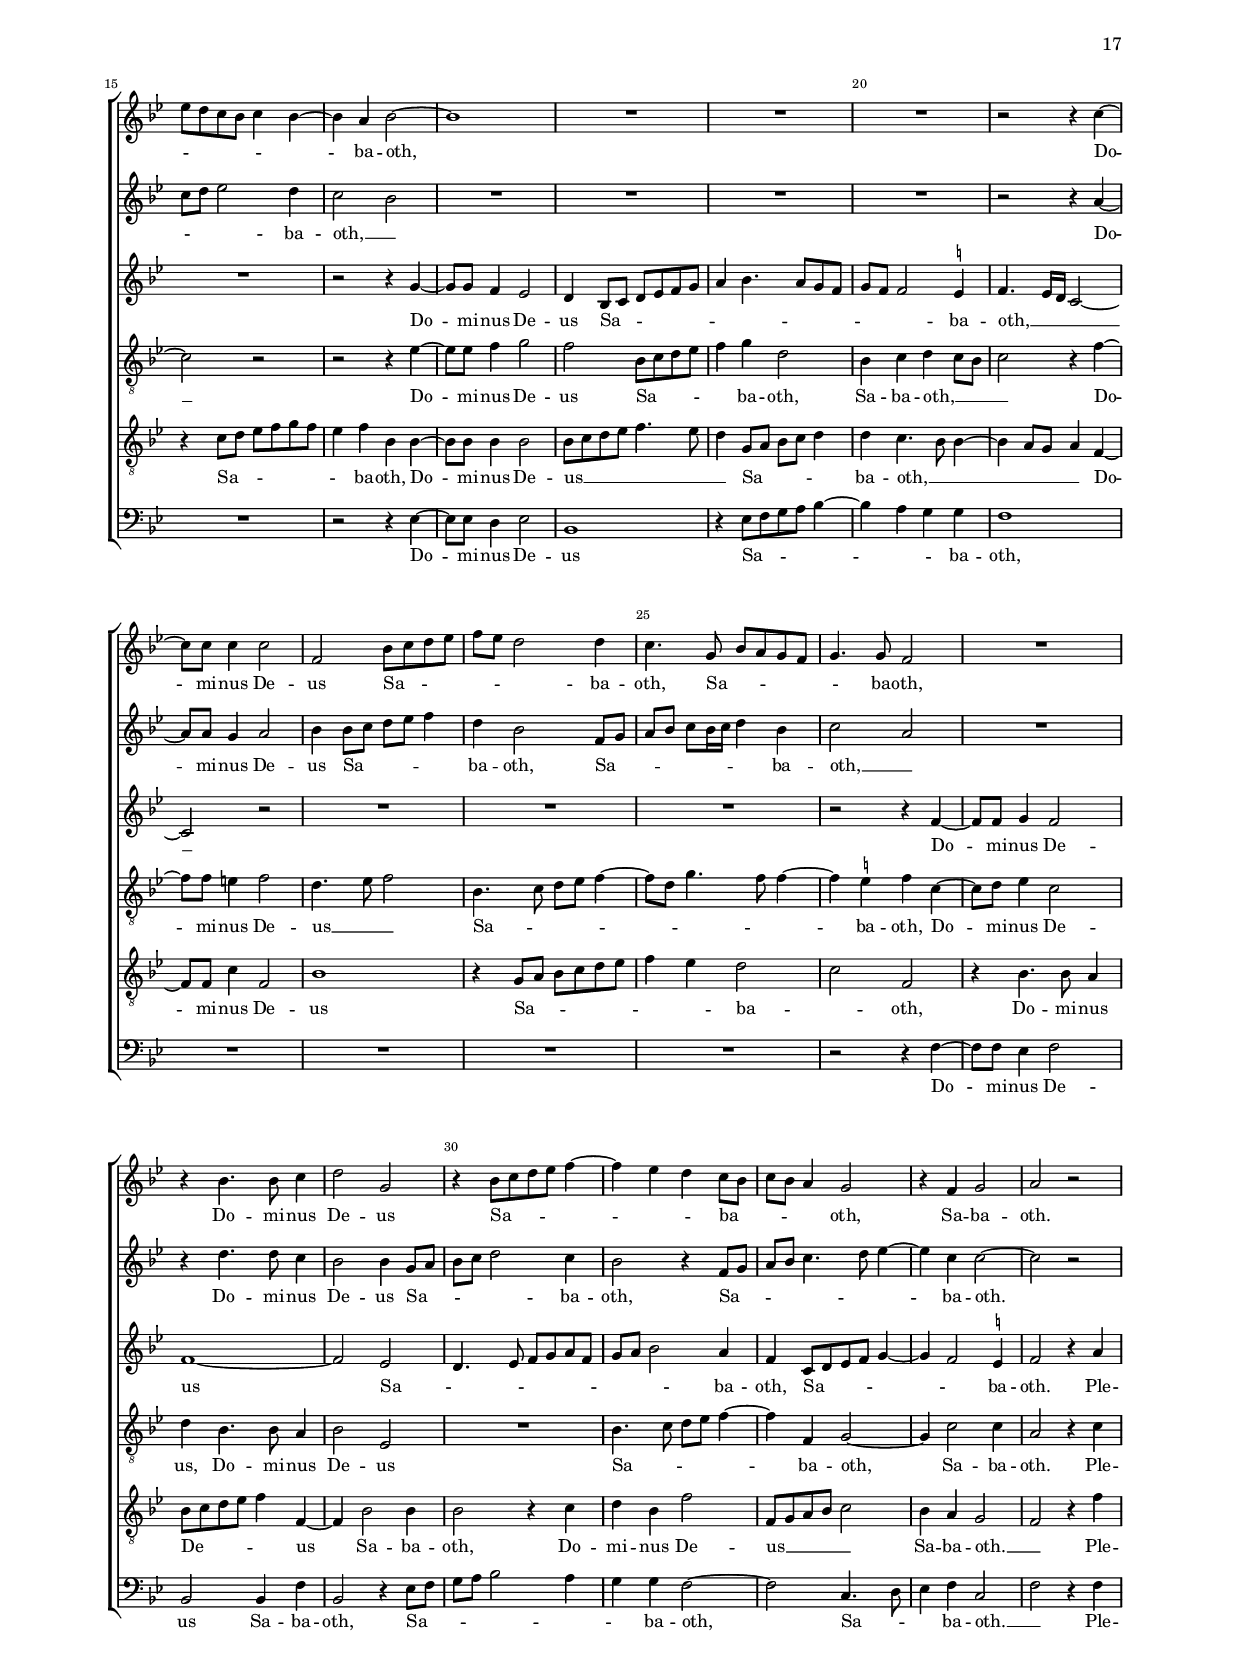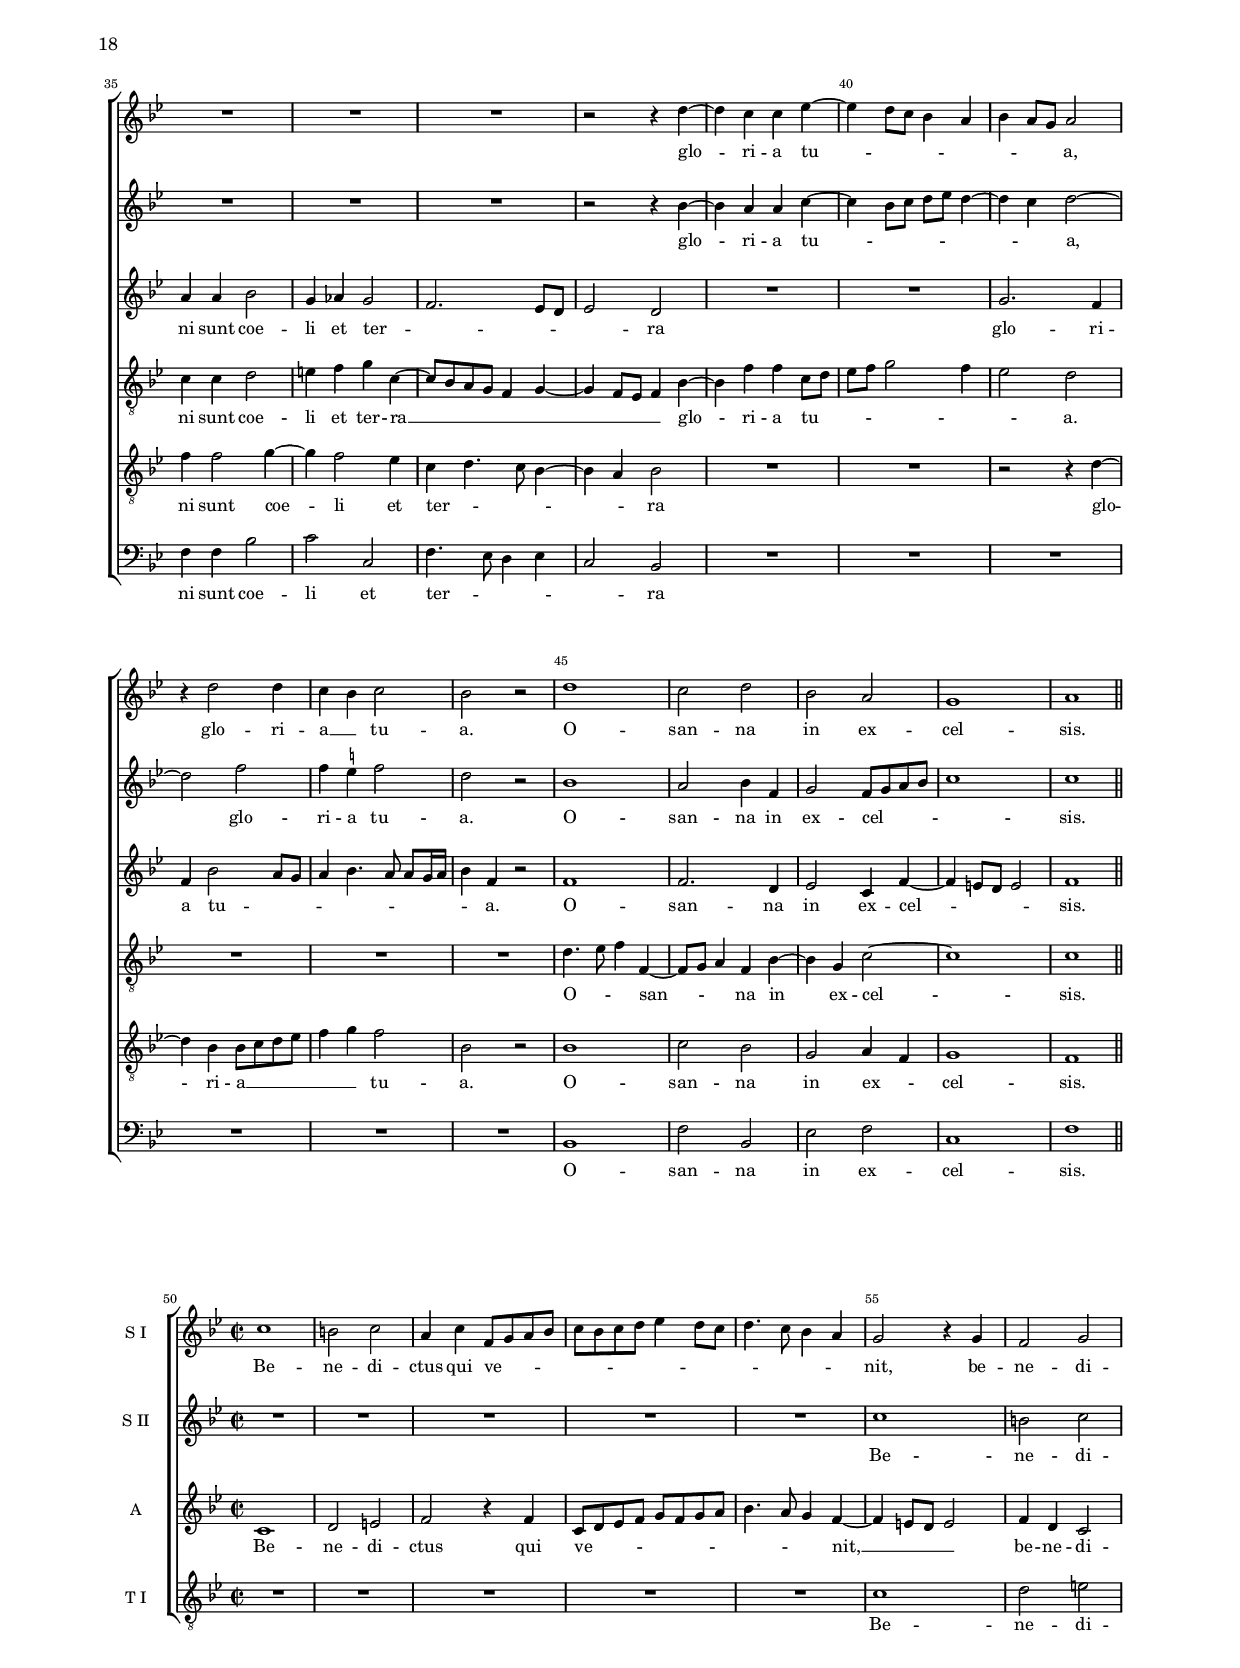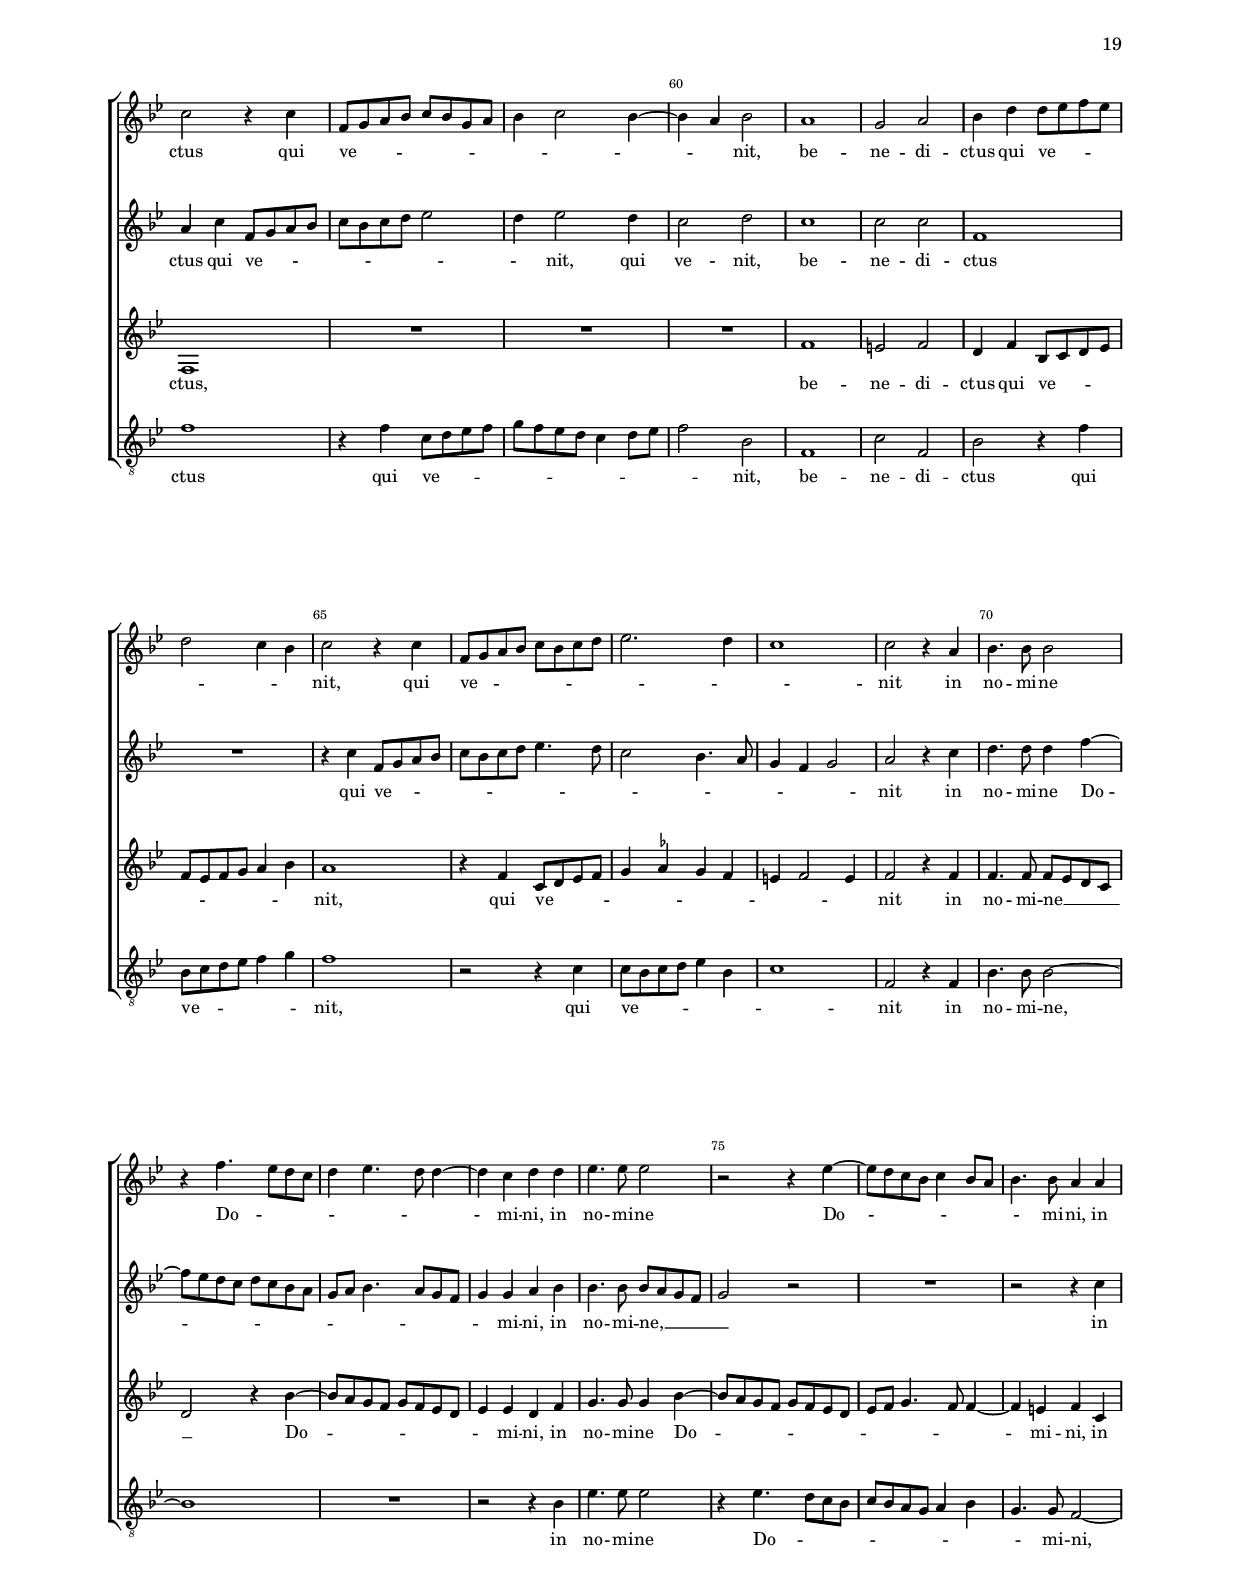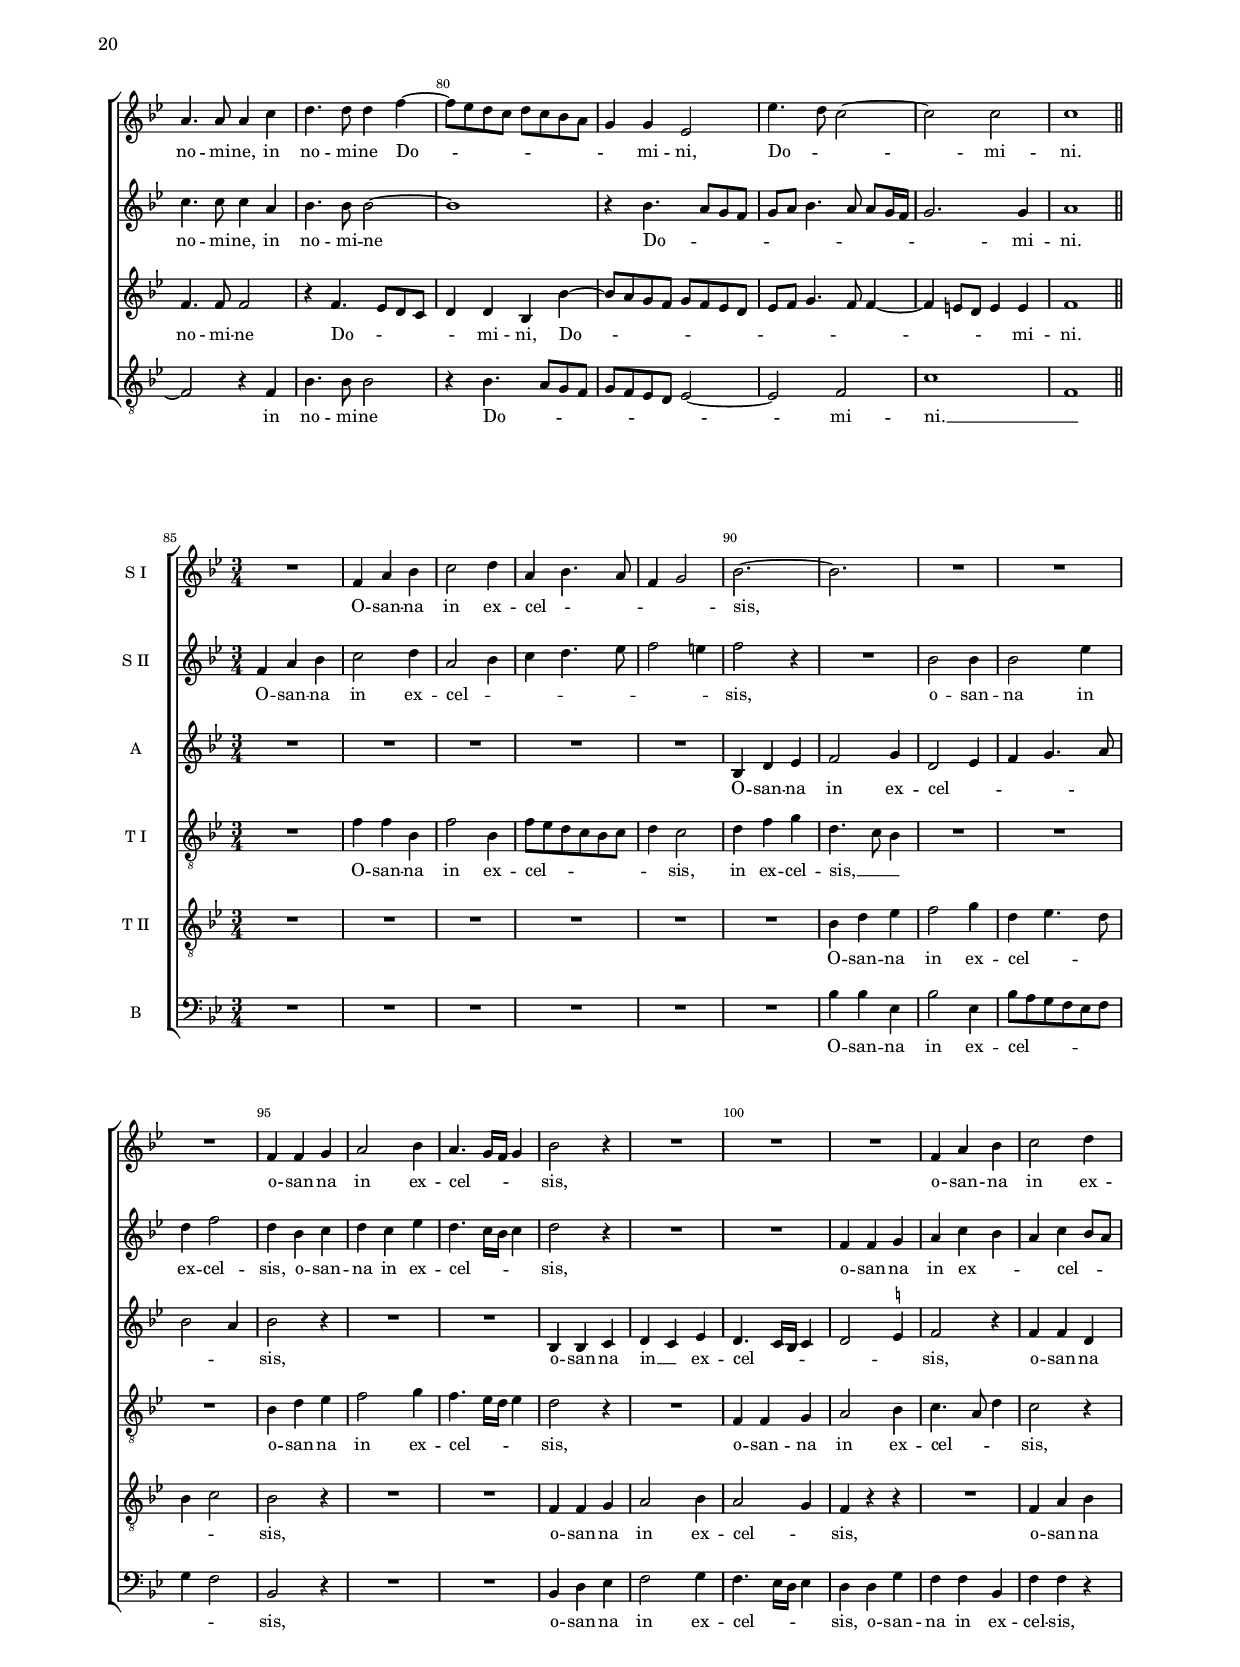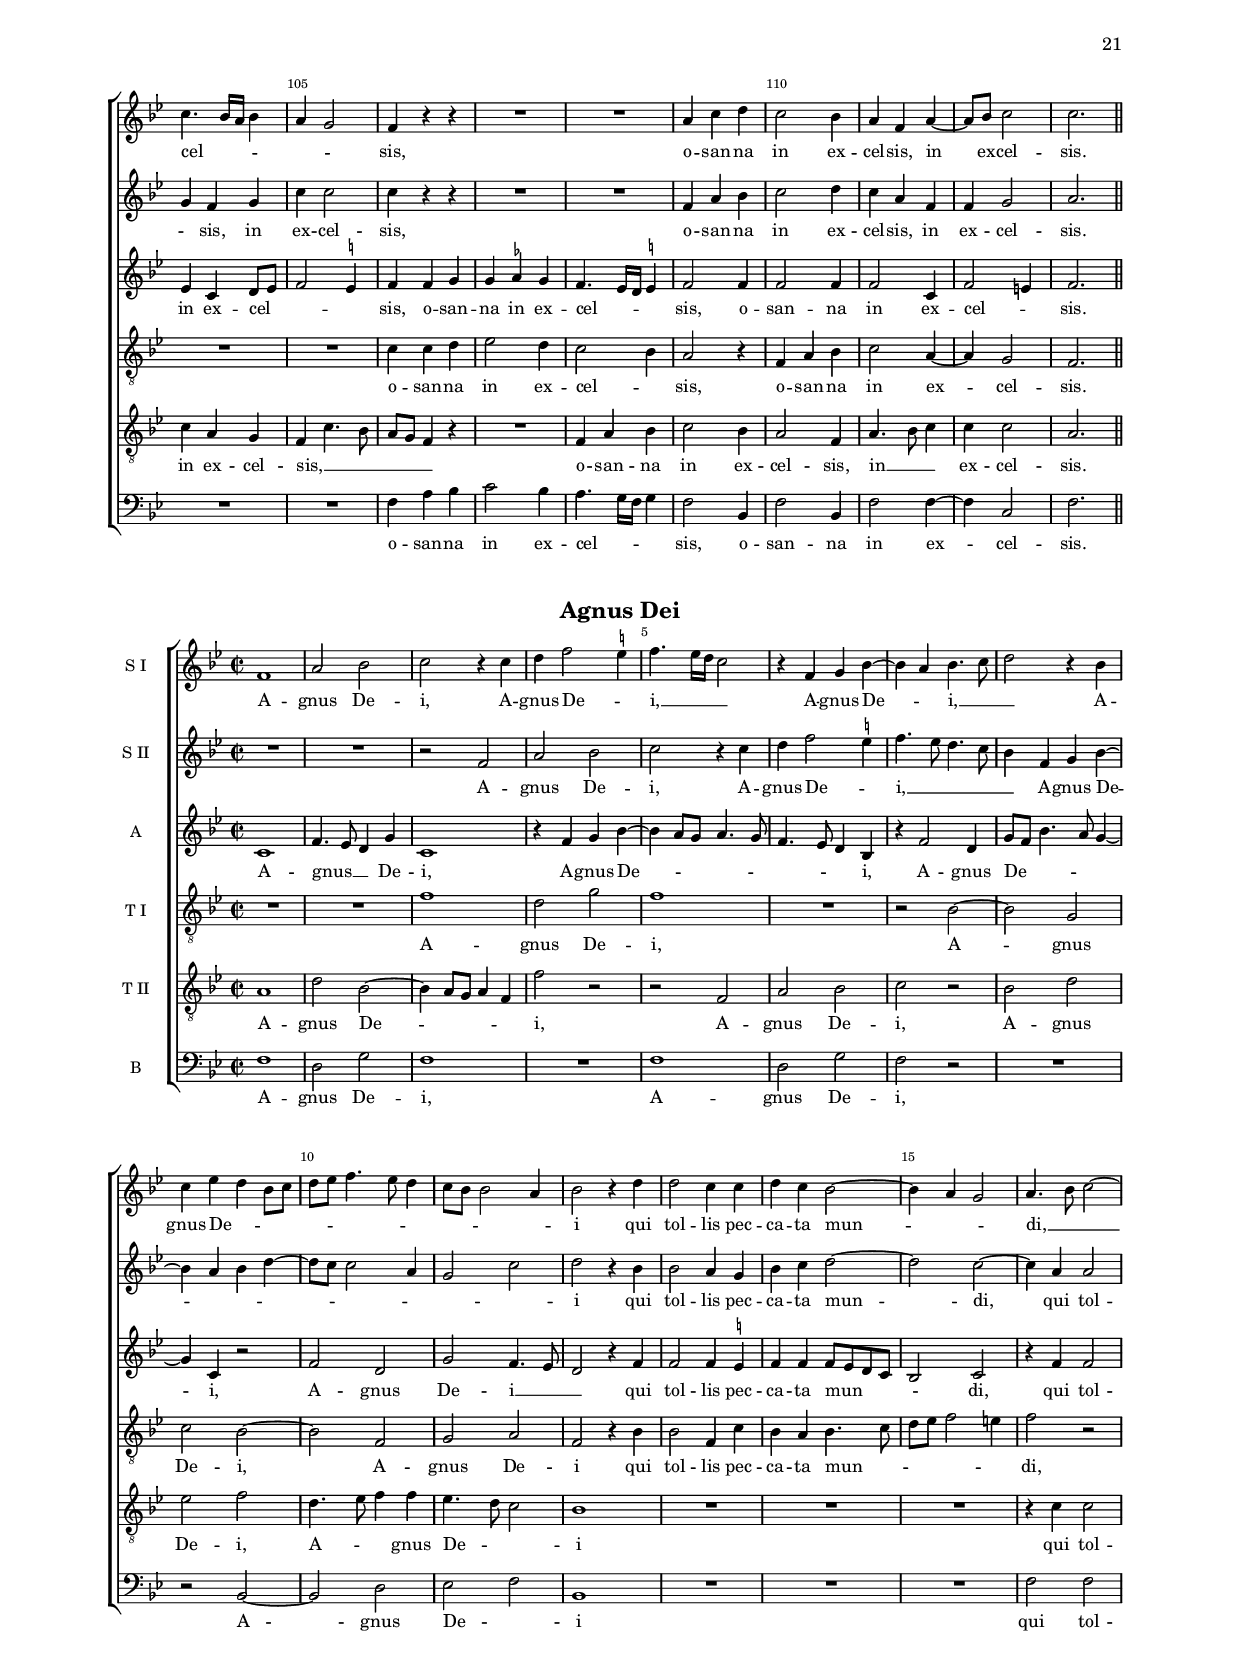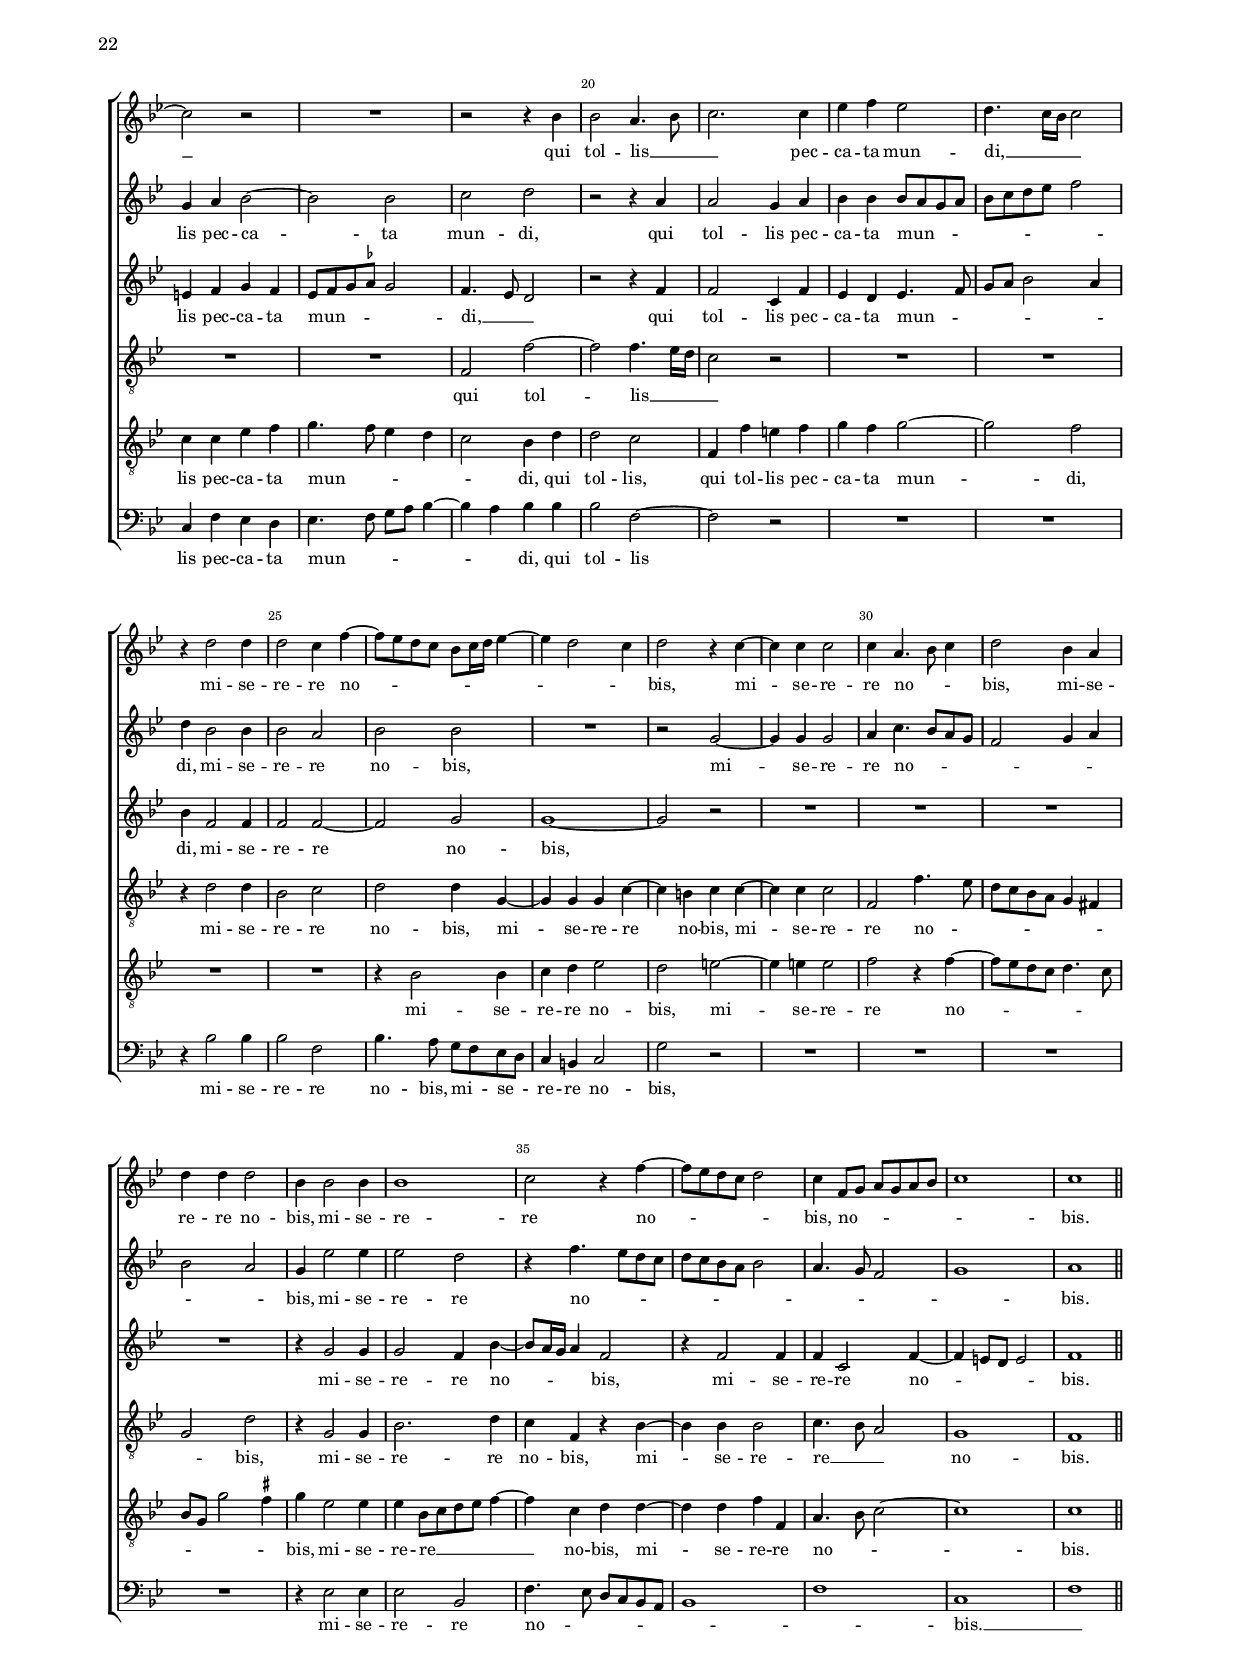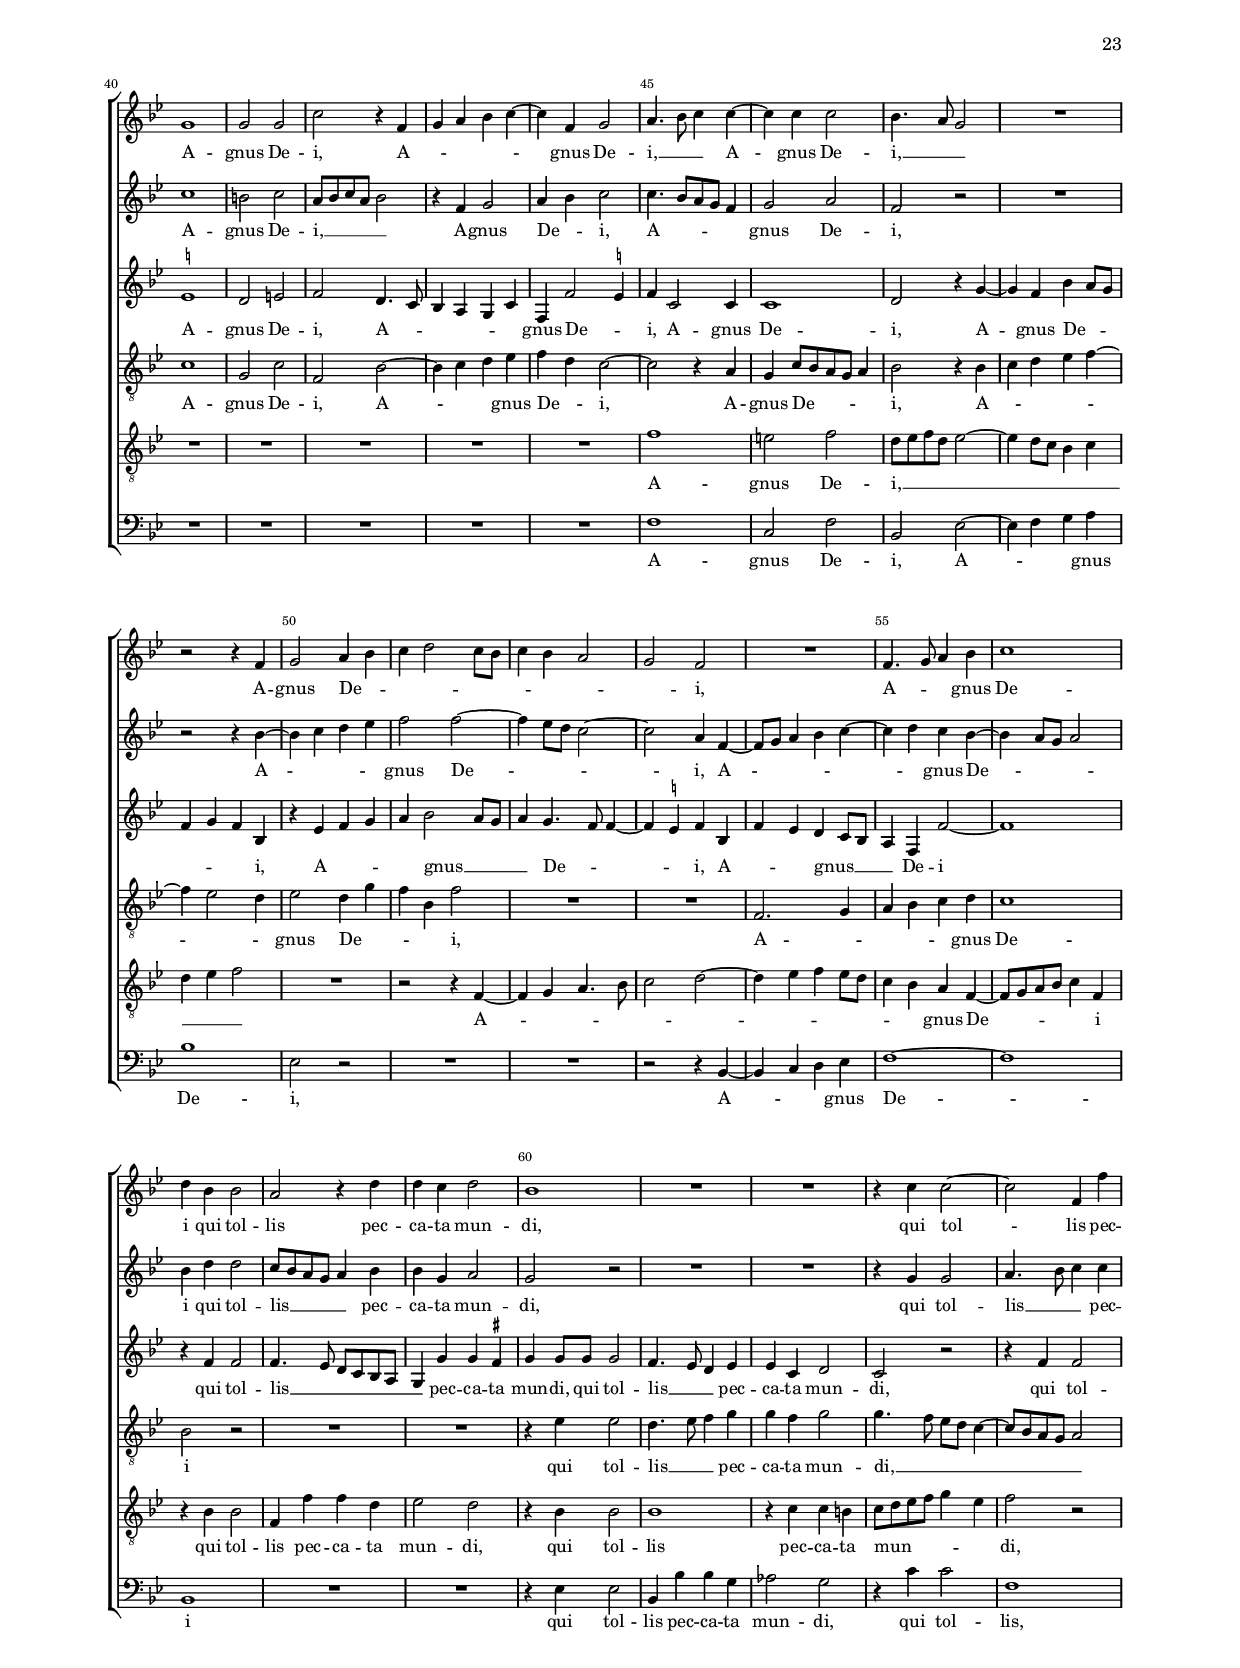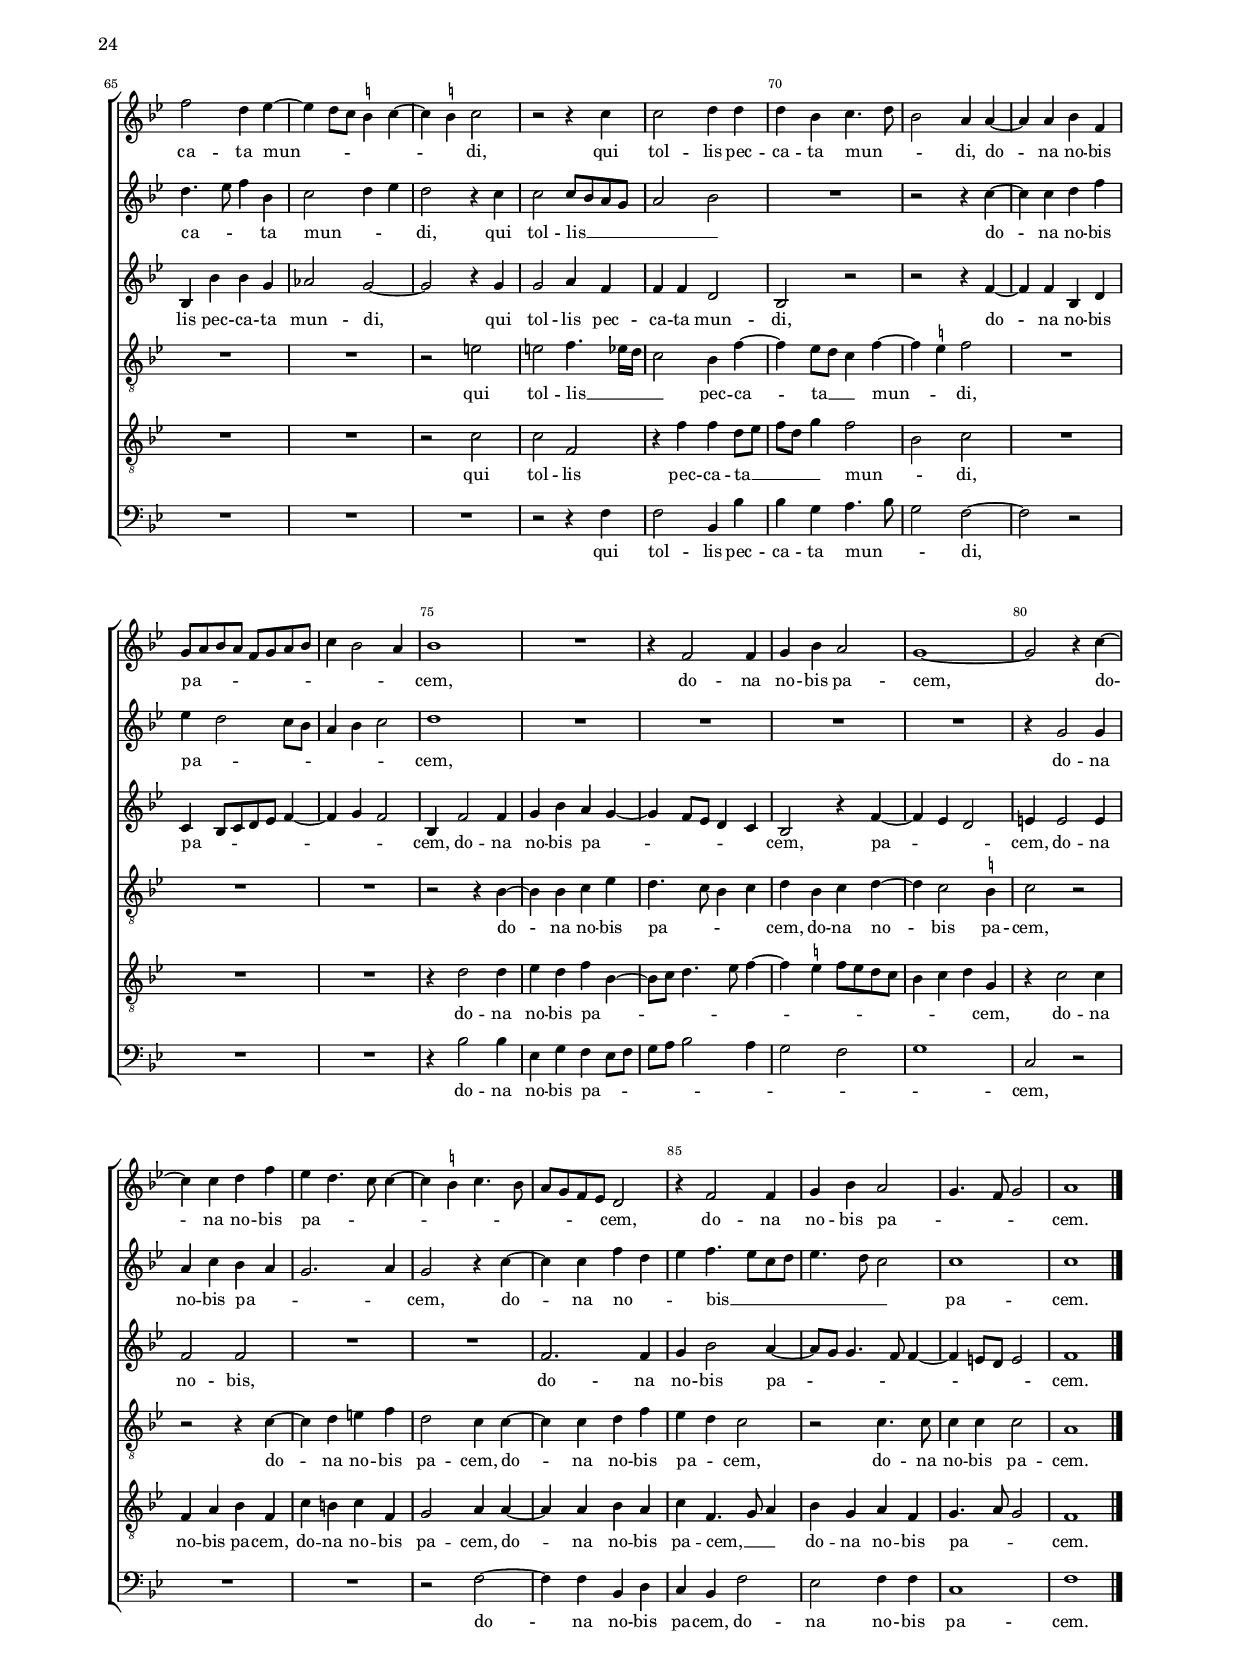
\version "2.18.2"
\include "deutsch.ly"
#(set-global-staff-size 14)
% #(set-default-paper-size "letter")
#(ly:set-option 'point-and-click #f)

\header
{
  dedication=\markup { \vspace #2 \fontsize #4 \bold "Missa Assumpta est Maria" }
  title=\markup { \vspace #2 "Kyrie" }
  composer=\markup { \fontsize #2 "Giovanni Pierluigi da Palestrina" }
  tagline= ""
}

\paper
	{
	top-margin = 0.9 \cm
	bottom-margin = 1.7 \cm
	left-margin = 2 \cm
	right-margin = 2 \cm
	ragged-bottom = ##f
	ragged-last-bottom = ##t
	print-page-number = ##t
	system-system-spacing = #'((basic-distance . 18) (minimum-distance . 14) (padding . 6) (strechability . 250))
	score-system-spacing = #'((basic-distance . 18) (minimum-distance . 14) (padding . 6) (strechability . 250))
%	systems-per-page = 3
	min-systems-per-page = 3
	scoreTitleMarkup = \markup { \fill-line  { \null \fontsize #3 \bold \fromproperty #'header:piece \fromproperty #'header:opus } }
	markup-system-spacing #'basic-distance = #12
%	print-all-headers = ##t
	print-first-page-number = ##f
%	first-page-number = 1
	oddHeaderMarkup = \markup { \fill-line { \null \null \column \right-align { \fontsize #1 \fromproperty #'page:page-number-string \null } } }
	evenHeaderMarkup = \markup { \column \right-align { \fontsize #1 \fromproperty #'page:page-number-string \null } }
	}

	
global = {
	\key c \major
	\time 2/2
    \override Score.BarNumber.break-visibility = #end-of-line-invisible
	\set Score.barNumberVisibility = #(every-nth-bar-number-visible 5)
        \skip 1*32 \bar "||"
	% \time 3/1 \once \override Score.TimeSignature.style = #'single-digit
	}

	ficta = { \once \set suggestAccidentals = ##t }
	
	forget = #(define-music-function (parser location music) (ly:music?) #{
		\accidentalStyle forget
		$music
		\accidentalStyle default
		#})



incipitcantus = \markup { \score {
	{
	\set Staff.instrumentName = \markup { \fontsize #1 "Cantus I" }
	\key c \major
	\clef violin
	s4 \bar ""
	}
	\layout  {
	raggedright = ##t
	indent = 1.6 \cm
	line-width = 2.2 \cm
	\context { \Staff \remove Time_signature_engraver }
	\override Staff.Clef.Y-extent = #'(0 . 0)
	}} \hspace #1 }
	

incipitsextus = \markup { \score {
	{
	\set Staff.instrumentName = \markup { \fontsize #1 "Cantus II" }
	\key c \major
	\clef violin
	s4 \bar ""
	}
	\layout  {
	raggedright = ##t
	indent = 1.6 \cm
	line-width = 2.2 \cm
	\context { \Staff \remove Time_signature_engraver }
	\override Staff.Clef.Y-extent = #'(0 . 0)
	}} \hspace #1 }
      
      
incipitaltus = \markup { \score {
	{
	\set Staff.instrumentName = \markup { \fontsize #1 "Altus" }
	\key c \major
	\clef mezzosoprano
	s4 \bar ""
	}
	\layout  {
	raggedright = ##t
	indent = 1.6 \cm
	line-width = 2.2 \cm
	\context { \Staff \remove Time_signature_engraver }
	\override Staff.Clef.Y-extent = #'(0 . 0)
	}} \hspace #1 }


incipittenor = \markup { \score {
	{
	\set Staff.instrumentName = \markup { \fontsize #1 "Tenor I" }
	\key c \major
	\clef alto
	s4 \bar ""
	}
	\layout  {
	raggedright = ##t
	indent = 1.6 \cm
	line-width = 2.2 \cm
	\context { \Staff \remove Time_signature_engraver }
	\override Staff.Clef.Y-extent = #'(0 . 0)
	}} \hspace #1 }
      
      
incipitquintus = \markup { \score {
	{
	\set Staff.instrumentName = \markup { \fontsize #1 "Tenor II" }
	\key c \major
	\clef alto
	s4 \bar ""
	}
	\layout  {
	raggedright = ##t
	indent = 1.6 \cm
	line-width = 2.2 \cm
	\context { \Staff \remove Time_signature_engraver }
	\override Staff.Clef.Y-extent = #'(0 . 0)
	}} \hspace #1 }
      
      
incipitbassus = \markup { \score {
	{
	\set Staff.instrumentName = \markup { \fontsize #1 "Bassus" }
	\key c \major
	\clef varbaritone
	s4 \bar ""
	}
	\layout  {
	raggedright = ##t
	indent = 1.6 \cm
	line-width = 2.2 \cm
	\context { \Staff \remove Time_signature_engraver }
	\override Staff.Clef.Y-extent = #'(0 . 0)
	}} \hspace #1 }


cantus =  \relative c''
	{
        R1
        r4 g4 h4 c4
        d4 d4 e2
        d2 e4 c8 [ d8 ]
%5
        e8 [ f8 ] g2 \ficta fis4
        g2 r2
        R1
        r4 c,2 c4
        c4. h8 a2
%10
        a2 d4 d4
        e2 r4 e4 ~
        e4 d4 e4 e4
        e8 [ d8 e8 f8 ] g4 f4
        e2 d4 d4 ~
%15
        d4 e4 c4 c4
        a8 [ g8 a8 h8 ] c4 h4
        a2 g2
        r4 h2 c4
        h4 h4 h8 [ a8 h8 c8 ]
%20
        d8 [ h8 ] c4. h8 h8 [ a16 g16 ]
        a4 a4 g2
        R1
        R1
        r2 r4 d'4 ~
% 25
        d4 e4 d2
        g2 g4 g,8 [ a8 ]
        h8 [ c8 ] d4 e4 d4 ~
        d4 \ficta cis4 d4. \forget c8
        h2 r4 g'4 ~
%30
        g4 c,4 g'4. f8
        e2 e4 e4
        d1
	}
	

sextus = \relative c''
	{
        r2 g2
        h4. c8 d4 g,4
        a4 h4 c2
        h2 c4 e8 [ d8 ]
%5
        c8 [ h8 ] h8 [ a16 g16 ] a2
        h2 c2 ~ 
        c1
        R1
        r4 c2 c4
%10
        c4 c4 g'4. g8
        g2 r4 c,4 ~
        c4 h4 c4 c4
        c8 [ h8 c8 d8 ] e4 d4
        c4 h8 [ a8 ] h2
%15
        R1
        r4 a2 h4
        c4 c4 c4 c4
        h4 d2 e4
        d4 d4 d8 [ c8 h8 a8 ]
%20
        h8 [ g8 ] a4. g8 g4 ~
        g4 fis4 g4 c4 ~
        c4 c4 c4 c4
        c8 [ d8 c8 h8 ] a4 g4
        c2 h4 h4 ~
%25
        h4 c4 h2
        g2 g4. g8
        g2 r2
        r2 r4 d'4 ~
        d4 g,4 d'4 d4
%30
        e2. d4
        c2 c2
        h1
	}

altus =  \relative c'
        {
        R1*6
        r4 c4 e4 f4
        g4 g4 a2
        g2 a4 f8 [ g8 ]
%10
        a8 [ h8 ] c2 h4
        c2 r4 g4 ~
        g4 g4 g4 a4
        g4. f8 e4 a4
        g2 r4 h4 ~
%15
        h4 c4 a4 a4
        c4. h8 a4 g4
        f2 e2
        d2 r2
        R1
%20
        R1
        r2 r4 g4 ~
        g4 a4 g4 g4
        g8 [ f8 e8 d8 ] c4 d4
        e4 \ficta fis4 g2
%25
        r2 r4 h4 ~
        h4 c4 h4 h4
        h8 [ a8 h8 c8 ] h4 a4 ~
        a8 [ g8 ] g2 fis4
        g2 g2
%30
        e4. d8 c4 d4
        e4. f8 g4 g4
        g1
	}


tenor =  \relative c'
	{
        c2 e4. f8
        g2. e4
        f4 g4 c,8 [ d8 e8 f8 ]
        g4 g,4 c4. h8
%5
        c8 [ d8 ] e4 d2 ~
        d4 g4 e4 a4
        g8 [ f8 e8 d8 ] c2
        R1
        R1
%10
        R1
        r2 r4 c4 ~
        c4 g4 c4 c4
        c2. d4
        e8 [ c8 e8 f8 ] g2
%15
        R1
        R1
        R1
        r4 g2 c,4
        g'4 g4 g2 ~
%20
        g4 f4 e2
        d2 e2
        R1
        R1
        r2 r4 g4 ~
%25
        g4 c,4 g'4. f16 [ e16 ]
        d4 c4 d4 h4
        h4 g8 [ a8 ] h8 [ c8 ] d4
        g,2 d'2 ~
        d2 h2
%30
        c2. h4
        c2 c2
        d1 |
	}

	
quintus  =  \relative c'
	{
        R1*4
%5
        R1
        r2 r4 c4
        e4. f8 g4 c,4
        d4 e4 f2
        e2 f4 a8 [ g8 ]
%10
        f8 [ e8 ] e8 [ d16 c16 ] d4 d4
        c1
        R1
        R1
        r2 r4 g'4 ~
%15
        g4 e4 f4 f4
        f2. d4
        c4. d8 e8 [ c8 e8 f8 ]
        g2 r2
        R1
%20
        R1
        r2 r4 e4 ~
        e4 f4 e4 e4
        e8 [ d8 e8 f8 ] e4 d4
        c2 d2
%25
        r2 r4 d4 ~
        d4 e4 d4 d4
        d8 [ c8 h8 a8 ] g4 a4
        h4 g4 a2
        g1 ~
%30
        g1 ~
        g1 ~
        g1
        }


bassus  =  \relative c
	{
        R1*4
%5
        R1
        g'2 a4. h8
        c2. a4
        h4 c4 f,8 [ g8 a8 h8 ]
        c4 c,4 f4 f8 [ e8 ]
%10
        f8 [ g8 ] a4 g4 g4
        c,1
        R1*2
        r2 r4 g'4 ~
%15
        g4 c,4 f4 f4
        f2. g4
        a8 [ f8 a8 h8 ] c2
        g2 r2
        R1
%20
        R1
        r2 r4 c4 ~
        c4 f,4 c'4 c4
        c2. h4
        a2 g2
%25
        r2 r4 g4 ~
        g4 c,4 g'4 g4
        g2. f4
        e2 d2
        g1
%30
        c,2 c4 g'4
        c,2 c2
        g'1 |
	}
	
lyricscantus = \lyricmode {
	Ky -- _ ri -- e e -- lei -- son,
        e -- le -- _ _ _ _ i -- son,
        Ky -- ri -- e __ _ _ e -- le -- i -- son,
        Ky -- ri -- e e -- le -- _ _ _ _ i -- son, __ _
        Ky -- ri -- e e -- le -- _ _ _ _ i -- son, __ _
        Ky -- ri -- e e -- le -- _ _ _ _ _ _ _ _ _ _ _ i -- son,
        Ky -- ri -- e e -- le -- _ _ _ _ _ _ _ i -- son, __ _ _
        Ky -- ri -- e __ _ e -- le -- i -- son.
	}

	
lyricssextus = \lyricmode {
	Ky -- _ ri -- e e -- le -- _ i -- son,
        e -- _ _ le -- _ _ _ _ _ i -- son,
        Ky -- ri -- e e -- le -- i -- son,
        Ky -- ri -- e e -- le -- _ _ _ _ i -- son, __ _ _ _
        Ky -- ri -- e e -- le -- i -- son,
        Ky -- ri -- e e -- le -- _ _ _ _ _ _ _ _ i -- son,
        Ky -- ri -- e e -- le -- _ _ _ _ i -- son, __ _
        Ky -- ri -- e e -- le -- i -- son,
        Ky -- ri -- e e -- le -- _ _ i -- son.
	}
	
	
lyricsaltus = \lyricmode {
	Ky -- _ ri -- e e -- lei -- son,
        e -- le -- _ _ _ _ i -- son,
        Ky -- ri -- e e -- le -- _ _ i -- son,
        Ky -- ri -- e e -- le -- _ _ _ _ i -- son,
        Ky -- ri -- e e -- le -- _ _ _ _ _ _ i -- son,
        Ky -- ri -- e e -- le -- _ _ _ _ _ _ _ i -- son,
        Ky -- ri -- _ e e -- le -- _ _ i -- son.
	}
	

lyricstenor = \lyricmode {
	Ky -- _ ri -- e e -- le -- i -- son, __ _ _ _ _
        e -- lei -- _ _ _ _ son,
        e -- le -- i -- son, __ _ _ _ _
        Ky -- ri -- e e -- le -- i -- son, __ _ _ _ _
        Ky -- ri -- e e -- le -- _ _ i -- son,
        Ky -- ri -- e __ _ _ _ e -- le -- i -- son,
        e -- _ lei -- _ _ son,
        Ky -- ri -- e e -- le -- i -- son.
	}

	
lyricsquintus = \lyricmode {
	Ky -- _ ri -- e e -- lei -- _ _ son,
        e -- _ _ _ _ _ _ _ le -- i -- son,
        Ky -- ri -- e e -- le -- i -- son, __ _ _ _ _ _ _
        Ky -- ri -- e e -- le -- _ _ _ _ i -- son, __ _
        Ky -- ri -- e e -- lei -- _ _ _ _ _ _ _ _ son.
	}
	
	
lyricsbassus = \lyricmode {
	Ky -- _ ri -- e e -- le -- i -- son, __ _ _ _ _
        Ky -- ri -- e __ _ e -- _ _ le -- i -- son,
        Ky -- ri -- e e -- le -- i -- son, __ _ _ _ _ _
        Ky -- ri -- e e -- le -- i -- son, __ _
        Ky -- ri -- e e -- le -- i -- son, __ _
        Ky -- ri -- e e -- le -- i -- son.
	}


\score
{  
	\transpose c b, {
	\new ChoirStaff \with { \override StaffGrouper.staff-staff-spacing.basic-distance = #12 }
	<<
	
	\new Staff << \global
	\new Voice="v1" {
		\set Staff.instrumentName=\incipitcantus
		\set Staff.midiInstrument = "reed organ"
		\clef "treble"
		\cantus }
	\new Lyrics \lyricsto "v1" {\lyricscantus }
	>>
	
	
	\new Staff << \global
	\new Voice="v6" {
		\set Staff.instrumentName=\incipitsextus
		\set Staff.midiInstrument = "reed organ"
		\clef "treble" 
		\sextus}
	\new Lyrics \lyricsto "v6" {\lyricssextus }
	>>

	
	\new Staff << \global
	\new Voice="v2" {
		\set Staff.instrumentName=\incipitaltus
		\set Staff.midiInstrument = "reed organ"
		\clef "treble" 
		\altus}
	\new Lyrics \lyricsto "v2" {\lyricsaltus }
	>>

	
	\new Staff << \global
	\new Voice="v3" {
		\set Staff.instrumentName=\incipittenor
		\set Staff.midiInstrument = "reed organ"
		\clef "G_8"
		\tenor }
	\new Lyrics \lyricsto "v3" {\lyricstenor }
	>>
	
	
	\new Staff << \global
	\new Voice="v5" {
		\set Staff.instrumentName=\incipitquintus
		\set Staff.midiInstrument = "reed organ"
		\clef "G_8"
		\quintus}
	\new Lyrics \lyricsto "v5" {\lyricsquintus }
	>>
	
	
	\new Staff << \global
	\new Voice="v4" {
		\set Staff.instrumentName=\incipitbassus
		\set Staff.midiInstrument = "reed organ"
		\clef "bass" 
		\bassus }
	\new Lyrics \lyricsto "v4" {\lyricsbassus}
	>>
	
	>>
	} % transpose
		
	\layout
	{
	indent = 2.4 \cm
%	\context { \Lyrics \override VerticalAxisGroup.nonstaff-relatedstaff-spacing.padding = #2 }
%	\context { \Lyrics \override LyricText.font-size = #1 }
	\context { \Staff \override TimeSignature.break-visibility = #end-of-line-invisible }
%	\context { \Staff \override InstrumentName.X-offset = #'-25 }
%	\context { \Voice \override Slur.transparent = ##t }
%	\context { \Voice \override AccidentalSuggestion.avoid-slur = #'ignore }
%	\context { \Voice \override AccidentalSuggestion.outside-staff-priority = ##f }
	\context { \Score \override BarNumber.padding = #2 }
	\context { \Voice \override NoteHead.style = #'baroque }
	}
	
\midi
	{
    	\tempo 2 = 90
	}
	
}

%%%%%%%%%%%%%%%%%%%%%%%  CHRISTE
	


global = {
	\key c \major
	\time 2/2
        \set Score.barNumberVisibility = #all-bar-numbers-visible \bar ""
	\set Score.currentBarNumber = #33
    \override Score.BarNumber.break-visibility = #end-of-line-invisible
	\set Score.barNumberVisibility = #(every-nth-bar-number-visible 5)
        \skip 1*29 \bar "||"
	}
	


altus =  \relative c'
        {
%33
        g'1
        fis2 g2
%35
        e4. f8 g4 g4
        a2 r2
        R1
        r4 c,2 d4
        e4 f4 g4 g4
%40
        a2 r4 a4
        a4 g4 f2
        e4. d8 e4 f4 ~
        f8 [ e8 ] e8 [ f16 g16 ] a2
        g2 r4 g4
%45
        g4 f4 e2
        d4. c8 d4 e4 ~
        e8 [ d8 ] d4 g2
        f2 e4 f4
        d4 e4 f4 g4
%50
        a2 g4 a4 ~
        a4 g4 f2
        e2 r4 g4
        a4 h4 c2 ~ \break
        c4 h4 a4 g4
%55
        a2 g2 ~
        g2 r4 g4
        a4 h4 c2 ~
        c4 h4 a4 g4
        a2 g2 ~
%60
        g1
        g1
	}


tenor =  \relative c'
	{
% 33
        d1
        d2 d2
%35
        g4. f8 e4 e4
        f4 c4 d4 e4
        f4 g2 f4 ~
        f8 [ e16 d16 ] e4 a,4. h8
        c1 ~
%40
        c2 r4 f4
        f4 e4 d2 ~
        d4 c4 h4 a4
        c4 h4 a4. h8
        c4 h8 [ a8 ] h2
%45
        R1
        r2 r4 h4
        g4 a4 h4 c4
        d2 c4 d4 ~
        d4 c4 b2
%50
        a4. h8 c2
        R1
        r2 r4 e4
        c4 d4 e4 f4
        g2 f4 g4 ~
%55
        g4 f4 e2
        d2 e2 ~
        e4 d4 c2
        d4. c8 d4 e4 ~
        e4 d4. c8 c4 ~
%60
        c4 h4 e2 |
        d1 |
	}


quintus  =  \relative c'
	{  
%33
        h1
        a2 h2
%35
        c2. c4
        c4 a2 h4
        c4 d4 e4 f4
        g2 a2
        g4 f2 e4
%40
        f1
        R1
        r2 r4 c4
        a4 h4 c4 d4
        e2 d4 e4 ~
%45
        e4 d4 c2
        h4 g4 a4 h4 ~
        h4 a4 g2
        a2 r4 a'4
        f4 e4 d4. e8
%50
        f4 e8 [ d8 ] e4 c4
        d4 e2 d4
        e4 g4 g4. f8
        e4 d4 c2
        d4. c8 d4 e4 ~
%55
        e4 d4. c8 c4 ~
        c4 h4 c4 e4
        c4 d4 e4 f4
        g2 f4 g4 ~
        g4 f4 e2
%60
        d2 c2
        h1 |
        }


bassus  =  \relative c
	{
%33
        g'1
        d2 g2
%35
        c,2. c4
        f4 f2 g4
        a4 h4 c2 ~
        c2 f,2
        c2 c2
%40
        f2 r4 f4
        d4 e4 f4 g4
        a2 gis4 a4 ~
        a4 g4 f2
        e2 r4 e4
%45
        c4 d4 e4 f4
        g2 fis4 g4 ~
        g4 f4 e2
        d8 [ e8 f8 g8 ] a4 d,4
        R1
%50
        r2 r4 a'4
        f4 g4 a4 h4
        c2 h4 c4 ~
        c4 h4 a2
        g2 r4 e4
%55
        c4 d4 e4. f8
        g2 c,4 c'4
        c4 h4 a4 a4
        g2 r4 e4
        c4 d4 e4. f8
%60
        g2 c,2
        g'1 |
	}



lyricsaltus = \lyricmode {
	Chri -- ste e -- le -- _ _ i -- son,
        Chri -- _ ste e -- le -- i -- son,
        Chri -- ste e -- lei -- _ _ _ _ _ _ _ _ _ son,
        Chri -- ste e -- lei -- _ _ _ _ _ _ _ _ son,
        Chri -- ste e -- lei -- _ _ _ _ _ _ son,
        Chri -- ste e -- lei -- _ _ _ _ son,
        Chri -- ste e -- lei -- _ _ _ _ _ son.        
	}


lyricstenor = \lyricmode {
	Chri -- ste e -- le -- _ _ i -- son,
        Chri -- ste e -- le -- _ _ _ _ _ _ i -- son,
        Chri -- ste e -- lei -- _ _ _ _ _ son, __ _ _ _ _ _
        Chri -- ste e -- lei -- _ _ _ _ _ _ son, __ _ _
        Chri -- ste e -- lei -- _ _ _ _ _ _ son,
        Chri -- _ ste e -- _ _ _ lei -- _ _ _ _ son.       
	}


lyricsquintus = \lyricmode {
	Chri -- ste e -- le -- i -- son,
        Chri -- _ ste e -- lei -- _ _ son,
        e -- le -- i -- son,
        Chri -- ste e -- lei -- _ _ _ _ _ _ son,
        Chri -- ste e -- _ lei -- son,
        Chri -- ste e -- le -- _ _ _ _ _ _ _ _ i -- son,
        Chri -- ste __ _ _ e -- le -- _ _ _ _ _ _ _ i -- son,
        Chri -- ste e -- lei -- _ _ _ _ _ _ _ _ son.       
	}


lyricsbassus = \lyricmode {
	Chri -- ste e -- le -- i -- son,
        Chri -- _ ste e -- lei -- son,
        e -- lei -- son,
        Chri -- ste e -- lei -- _ _ _ _ _ _ son,
        Chri -- ste e -- lei -- _ _ _ _ _ _ _ _ _ _ _ son,
        Chri -- ste e -- lei -- _ _ _ _ _ _ son,
        Chri -- ste e -- lei -- _ _ son,
        Chri -- ste e -- le -- i -- son,
        Chri -- ste e -- lei -- _ _ _ son.       
	}


\score
{  
	\transpose c b, {
	\new ChoirStaff \with { \override StaffGrouper.staff-staff-spacing.basic-distance = #12 }
	<<

	\new Staff << \global
	\new Voice="v2" {
		\set Staff.instrumentName= "A"
		\set Staff.midiInstrument = "reed organ"
		\clef violin 
		\altus}
	\new Lyrics \lyricsto "v2" {\lyricsaltus }
	>>


	\new Staff << \global
	\new Voice="v3" {
		\set Staff.instrumentName= "T I"
		\set Staff.midiInstrument = "reed organ"
		\clef "G_8"
		\tenor }
	\new Lyrics \lyricsto "v3" {\lyricstenor }
	>>


	\new Staff << \global
	\new Voice="v5" {
		\set Staff.instrumentName= "T II"
		\set Staff.midiInstrument = "reed organ"
		\clef "G_8"
		\quintus}
	\new Lyrics \lyricsto "v5" {\lyricsquintus }
	>>


	\new Staff << \global
	\new Voice="v4" {
		\set Staff.instrumentName= "B"
		\set Staff.midiInstrument = "reed organ"
		\clef bass
		\bassus }
	\new Lyrics \lyricsto "v4" {\lyricsbassus}
	>>

	>>
	} % transpose

	\layout
	{
	indent = 1 \cm
%	\context { \Lyrics \override VerticalAxisGroup.nonstaff-relatedstaff-spacing.padding = #2 }
%	\context { \Lyrics \override LyricText.font-size = #1 }
	\context { \Staff \override TimeSignature.break-visibility = #end-of-line-invisible }
%	\context { \Staff \override InstrumentName.X-offset = #'-25 }
%	\context { \Voice \override Slur.transparent = ##t }
%	\context { \Voice \override AccidentalSuggestion.avoid-slur = #'ignore }
%	\context { \Voice \override AccidentalSuggestion.outside-staff-priority = ##f }
	\context { \Score \override BarNumber.padding = #2 }
	\context { \Voice \override NoteHead.style = #'baroque }
	}
	
\midi
	{
    	\tempo 4 = 90
	}

}

%%%%%%%%%%%%%%%%%%%%%%%  KYRIE II
	
	ficta = { \once \set suggestAccidentals = ##t }
	
	forget = #(define-music-function (parser location music) (ly:music?) #{
		\accidentalStyle forget
		$music
		\accidentalStyle default
		#})


global = {
	\key c \major
	\time 2/2
        \set Score.barNumberVisibility = #all-bar-numbers-visible \bar ""
	\set Score.currentBarNumber = #62
    \override Score.BarNumber.break-visibility = #end-of-line-invisible
	\set Score.barNumberVisibility = #(every-nth-bar-number-visible 5)
        \skip 1*30 \bar "|."
	}
	


cantus =  \relative c''
	{
        e1
        d2 e2
        c2 h4 h4
%65
        a4 c4. d8 [ e8 f8 ] |
        g2 g4 g,4 ~
        g4 a4 h8 [ c8 d8 e8 ]
        d2. d4
        h2 r4 h4 ~
%70
        h4 h4 c4 h4 |
        d4 g,8 [ a8 h8 c8 ] d4
        g,2 r4 d'4 ~
        d4 \ficta cis4 d8 [ \forget c8 h8 a8 ]
        h2 a4 g8 [ a8 ]
% 75
        h8 [ g8 ] c2 h4 |
        c8 [ d8 e8 f8 ] g2
        c,2 r2
        R1
        r4 a2 a4
%80
        h4 d4 c4 h4 |
        a8 [ h8 ] c8 [ h16 a16 ] h4 a4 ~
        a8 [ g8 ] g2 \ficta fis4
        g8 [ a8 h8 c8 ] d2
        R1
% 85
        r4 d2 d4 |
        e4 g4 f4 e4
        d4. c8 h2
        r4 e4 f4 g4 ~ 
        g4 g,4. a8 [ h8 c8 ]
%90
        d2 d4 d4 |
        d1 |
	}


sextus =  \relative c''
	{
        R1
        R1
        R1
% 65
        e1 |
        d2 e2
        c2 h4 h4
        a1
        g2 r4 d'4 ~
%70
        d4 d4 e4 g4 |
        f4 e4 d8 [ e8 f8 d8 ]
        e8 [ f8 ] g4. f8 f8 [ e16 d16 ]
        e2 d2 ~
        d2 r2
% 75
        R1 |
        r4 g,2 g4
        a4 c2 h4 ~
        h4 a4 g4. a8
        h4 a4 r4 d4 ~
%80
        d4 d4 e4 g4 |
        f4 e4. d8 d4 ~
        d4 \ficta cis4 d4. \forget c8
        h1
        R1
% 85
        r4 h2 h4 |
        c4 g4 a4 c4
        h4. c8 d2
        g2 r4 c,4
        d4 d4 g,2
%90
        a2. a4 |
        h1 |
	}


altus =  \relative c'
        {
        c'1
        h2 c2
        a2 g4 g4
% 65
        e4 a4 g2 |
        g2. c4 ~
        c8 [ h8 ] a4. g8 g4 ~
        g4 fis8 [ e8 ] fis2
        g1
%70
        r4 g2 g4 |
        a4 c4 h4 a8 [ h8 ]
        c8 [ h8 ] h8 [ a16 g16 ] a2
        a4. g8 fis4 g4
        d2 r2
% 75
        R1 |
        R1
        r2 r4 d4 ~
        d4 d4 e4 g4 ~
        g4 fis8 [ e8 ] fis2
%80
        g2 r4 d4 |
        d4 g2 fis4
        g2 a4 a4
        g1 ~
        g2 r2
% 85
        r4 g2 g4 |
        c,4 e4 d4 c4
        g'2 r4 g4 ~
        g4 g4 a4 c4 ~
        c4 h4. a8 g4 ~
%90
        g4 fis8 [ e8 ] fis4 fis4 |
        g1 |
	}


tenor =  \relative c'
	{
        g'1
        g2. e4
        f2 d4 d4
% 65
        c4 e4. d8 c4 ~ |
        c4 h4 c2 ~
        c2 r4 g4
        a4 a4 d2
        d4 d4 h2
%70
        R1 |
        R1
        R1
        r2 r4 g'4 ~
        g4 g4 c,4 e4
% 75
        d4 c4 g'2 |
        e2. d4
        e4 c4 d2
        g,4 a4 h4 g4
        r4 d'2 d4
%80
        g,4 h4 a4 g4 |
        d'4 c4 d2
        e2 d2
        r4 h2 h4
        c4 g4 a4 c4
% 85
        h4. c8 d2 |
        R1
        r4 d2 d4
        e4 g4 f4 e4
        d4. c8 h4 h4
%90
        a2. a4 |
        g1 |
	}


quintus  =  \relative c'
	{
        c1
        d2 c2 ~
        c4 a4 h4 h4
% 65
        c4. d8 e2 |
        r4 g4 e4 e4
        g4 f8 [ e8 ] d2
        d4. c16 [ h16 ] a4 a4
        h2 r4 g'4 ~
%70
        g4 g4 c,4 e4 |
        d4 c4 g'4 f4
        e2 d4. c16 [ h16 ]
        a2 d2
        r2 e2
% 75
        g4 f4 e4 d4 |
        c4. d8 e8 [ f8 ] g4 ~
        g4 \ficta fis4 g4 g,8 [ a8 ]
        h8 [ c8 ] d2 \ficta cis4
        d2 r2
%80
        R1 |
        R1
        R1
        r4 d2 d4
        e4 g4 f4 e4
% 85
        d4. c8 h2 |
        R1
        h2. h4
        c4 h4 d4 g,4
        g8 [ a8 h8 c8 ] d4 d4
%90
        d2. d4 |
        h1 |
        }


bassus  =  \relative c
	{
        c1
        g'2 c,2
        f2 g4 g4
% 65
        a4. h8 c2 |
        g2 c,4. d8
        e4 f4 g2
        d2 d2
        g1
%70
        R1 |
        R1
        R1
        r2 r4 g4 ~ 
        g4 g4 a4 c4
% 75
        h4 a4 g8 [ a8 h8 g8 ] |
        a8 [ h8 ] c2 h4
        a2 g2 ~
        g4 f4 e2
        d1
%80
        R1 |
        R1
        R1
        g2. g4
        c,4 e4 d4 c4
% 85
        g'1 |
        R1
        g2. g4
        c,4 e4 d4 c4
        g'2 g2
%90
        d2. d4 |
        g1 |
	}


lyricscantus = \lyricmode {
	Ky -- ri -- e e -- le -- i -- son,
        Ky -- _ _ _ _ ri -- e e -- le -- _ _ _ _ i -- son,
        Ky -- ri -- e e -- lei -- _ _ _ _ _ son,
        Ky -- ri -- e __ _ _ _ _ e -- lei -- _ _ _ _ _ _ _ _ _ _ son,
        Ky -- ri -- e e -- _ _ le -- _ _ _ _ _ _ _ _ i -- son, __ _ _ _ _
        Ky -- ri -- e e -- le -- i -- son, __ _ _
        Ky -- ri -- e e -- _ _ _ _ le -- i -- son.
	}


lyricssextus = \lyricmode {
	Ky -- ri -- e e -- le -- i -- son, __ _
        Ky -- ri -- e e -- _ _ lei -- _ _ _ _ _ _ _ _ _ _ _ son,
        Ky -- ri -- e e -- _ _ lei -- _ _ son,
        Ky -- ri -- e e -- le -- _ _ _ _ _ i -- son,
        Ky -- ri -- e e -- _ _ lei -- _ _ son,
        Ky -- ri -- e e -- le -- i -- son.
	}


lyricsaltus = \lyricmode {
	Ky -- ri -- e e -- le -- i -- son,
        Ky -- ri -- e e -- _ lei -- _ _ _ _ _ son,
        Ky -- ri -- e e -- lei -- _ _ _ _ _ _ _ _ son, __ _ _ _ _
        Ky -- ri -- e e -- _ _ lei -- son,
        Ky -- ri -- e e -- le -- _ i -- son,
        Ky -- ri -- e e -- le -- i -- son,
        Ky -- ri -- e e -- _ _ _ _ _ le -- i -- son.
	}


lyricstenor = \lyricmode {
	Ky -- ri -- e e -- le -- i -- son,
        Ky -- _ _ ri -- e,
        Ky -- ri -- e e -- le -- i -- son,
        Ky -- ri -- e e -- le -- i -- son,
        Ky -- ri -- e e -- lei -- _ _ _ son,
        Ky -- ri -- e e -- _ _ le -- _ _ i -- son,
        Ky -- ri -- e e -- le -- i -- son, __ _ _
        Ky -- ri -- e e -- le -- i -- son, __ _ _
        e -- le -- i -- son.
	}


lyricsquintus = \lyricmode {
	Ky -- ri -- e e -- le -- i -- son, __ _ _
        Ky -- _ ri -- e e -- _ _ le -- _ _ _ i -- son,
        Ky -- ri -- e e -- le -- _ _ i -- son, __ _ _ _ _ _
        Ky -- _ ri -- e e -- le -- _ _ _ _ _ _ _ _ _ _ _ i -- son,
        Ky -- ri -- e e -- le -- i -- son, __ _ _
        Ky -- ri -- e e -- le -- i -- son, __ _ _ _ _
        e -- le -- i -- son.
	}


lyricsbassus = \lyricmode {
	Ky -- ri -- e e -- le -- i -- son, __ _ _
        Ky -- ri -- _ e __ _ e -- le -- i -- son,
        Ky -- ri -- e e -- lei -- _ _ _ _ _ _ _ _ _ _ son,
        e -- lei -- son,
        Ky -- ri -- e e -- le -- i -- son,
        Ky -- ri -- e e -- le -- i -- son,
        e -- le -- i -- son.
	}


\score
{  
	\transpose c b, {
	\new ChoirStaff \with { \override StaffGrouper.staff-staff-spacing.basic-distance = #12 }
	<<

	\new Staff << \global
	\new Voice="v1" {
		\set Staff.instrumentName= "S I"
		\set Staff.midiInstrument = "reed organ"
		\clef violin
		\cantus }
	\new Lyrics \lyricsto "v1" {\lyricscantus }
	>>


	\new Staff << \global
	\new Voice="v6" {
		\set Staff.instrumentName= "S II"
		\set Staff.midiInstrument = "reed organ"
		\clef violin
		\sextus }
	\new Lyrics \lyricsto "v6" {\lyricssextus }
	>>


	\new Staff << \global
	\new Voice="v2" {
		\set Staff.instrumentName= "A"
		\set Staff.midiInstrument = "reed organ"
		\clef violin 
		\altus}
	\new Lyrics \lyricsto "v2" {\lyricsaltus }
	>>


	\new Staff << \global
	\new Voice="v3" {
		\set Staff.instrumentName= "T I"
		\set Staff.midiInstrument = "reed organ"
		\clef "G_8"
		\tenor }
	\new Lyrics \lyricsto "v3" {\lyricstenor }
	>>


	\new Staff << \global
	\new Voice="v5" {
		\set Staff.instrumentName= "T II"
		\set Staff.midiInstrument = "reed organ"
		\clef "G_8"
		\quintus}
	\new Lyrics \lyricsto "v5" {\lyricsquintus }
	>>


	\new Staff << \global
	\new Voice="v4" {
		\set Staff.instrumentName= "B"
		\set Staff.midiInstrument = "reed organ"
		\clef bass
		\bassus }
	\new Lyrics \lyricsto "v4" {\lyricsbassus}
	>>

	>>
	} % transpose

	\layout
	{
	indent = 1 \cm
%	\context { \Lyrics \override VerticalAxisGroup.nonstaff-relatedstaff-spacing.padding = #2 }
%	\context { \Lyrics \override LyricText.font-size = #1 }
	\context { \Staff \override TimeSignature.break-visibility = #end-of-line-invisible }
%	\context { \Staff \override InstrumentName.X-offset = #'-25 }
%	\context { \Voice \override Slur.transparent = ##t }
%	\context { \Voice \override AccidentalSuggestion.avoid-slur = #'ignore }
%	\context { \Voice \override AccidentalSuggestion.outside-staff-priority = ##f }
	\context { \Score \override BarNumber.padding = #2 }
	\context { \Voice \override NoteHead.style = #'baroque }
	}
	

\midi
	{
    	\tempo 2 = 90
	}

}



%%%%%%%%%%%%%%%%%%%%%%%%%%%%%   GLORIA




	
global = {
	\key c \major
	\override Score.BarNumber.break-visibility = #end-of-line-invisible
	\set Score.barNumberVisibility = #(every-nth-bar-number-visible 5)
	\time 2/2
        \skip 1*57 \bar "||"
        \skip 1*57 \bar "|."
	}

	ficta = { \once \set suggestAccidentals = ##t }
	
	forget = #(define-music-function (parser location music) (ly:music?) #{
		\accidentalStyle forget
		$music
		\accidentalStyle default
		#})


cantus =  \relative c''
	{
	R1
        R1
        R1
        r4 g2 g4
%5
        h4 c d2 |
        e4 e g2
        f2 e
        r4 d2 d4
        e2 e4 e4
%10
        d4 c2 c4 |
        c2 c2
        c4 e4 e4 e4
        d4 g4. f8 e4 ~
        e8 [ d8 ] c2 h4
%15
        c2 r2 |
        a2. a4
        a2 h2 ~
        h4 h4 d2
        e1
%20
        d4 h2 h4 |
        c4 g4 a4 c4
        h8 [ c8 d8 e8 ] d2
        c8 [ h8 ] h8 [ a16 g16 ] a2
        g2 r2
%25        
        R1 |
        R1
        r2 r4 d'4 ~
        d4 e4 f2
        e2 r4 c8 [ d8 ]
%30  
        e8 [ f8 ] g4 f4 e4 |
        d2 r2
        R1
        R1
        r2 r4 e4 ~
%35
        e8 [ e8 ] d4 c4 h4 |
        a8 [ h8 c8 d8 ] e4. f8
        g4 e4 c4 d4
        e1 ~
        e2 cis2 ~
%40
        cis2 d2 |
        d1
        e2 r2
        R1
        r2 r4 c4 ~
%45
        c4 h4 a2 |
        a2 d4 d4 ~
        d4 c8 [ h8 ] a4 b4
        g2 a2
        R1
%50
        R1 |
        r2 r4 c4 ~
        c4 c4 h4 c8 [ d8 ]
        e2. c4
        d1
%55
        d4 h2 h4 |
        c2 e2
        d1
        h2 a2
        h4 h4 c4 d4
%60
        e2. d8 [ c8 ] |
        d1
        d2 e2 ~
        e4 e4 f4 f4
        f4. e8 d2
%65
        c1 |
        R1
        R1
        R1
        r2 c2 ~
%70
        c4 c4 c2 |
        h4. h8 h4 h4
        a2 h4 d4 ~
        d4 c2 h4
        c2 r4 e4
%75
        e2 d4 d4 |
        c4. c8 h4 a8 [ h8 ]
        c8 [ d8 ] e2 d4
        c2 h4 h4 ~ 
        h4 h4 c4 h4
%80
        c4. d8 e8 [ f8 ] e4 ~ |
        e4 d4 e2
        R1
        R1
        R1
%85
        r2 a,2 ~ |
        a4 h4 c4 d4
        e2. e4
        e2 \ficta cis4 cis!4
        d4 e4 f2 ~
%90
        f4 f4 e4 e4 |
        a,2 c2
        a4 e'2 c4
        d1
        d2 f4. e8
%95
        d8 [ c8 ] f4 e4 d4 ~ |
        d4 cis8 [ h8 ] cis2
        d2 a2
        h2 e2
        c2. c4
%100
        c2 r2 |
        R1
        R1
        R1
        r4 h4 h4. h8
%105
        c4 g4 a4 c4 |
        h4 e4. d8 [ c8 h8 ]
        a8 [ g8 ] g2 \ficta fis4
        g4 g4 g'4. g8
        e2 f4 g4
%110
        g2 g2 |
        r2 r4 d4 ~
        d8 [ c8 h8 a8 ] g8 [ a8 ] h8 [ a16 h16 ]
        c1
        h1 |
	}


sextus =  \relative c''
	{
        g2. g4
        h4 c4 d4 d4
        e2. e4
        d2 d4. d8
%5
        d4 g,4 a4 h4 |
        c2 r
        R1
        r4 h2 h4
        c2 c4 c
%10
        h4 e2 e4 |
        f2 f
        e4 c4 c4 c
        h2 c4 c8 [ d8 ]
        e8 [ f8 ] g4. f8 d4
%15
        e2 r2 |
        d2. d4
        d2 d2 ~
        d4 d4 h2
        c1
%20
        h4 d2 d4 |
        e4 g4 f4 e4
        d8 [ c8 h8 a8 ] h4 a4 ~
        a8 [ g8 ] g2 \ficta fis4
        g2 r2
%25
        R1 |
        R1
        r2 r4 h4 ~
        h4 c4 d2
        g,4 c8 [ d8 e8 f8 ] g4 ~
%30
        g8 [ f8 ] e4 d4 c4 |
        h2 r2
        R1 
        R1
        r2 r4 c4 ~
%35
        c8 [ c8 ] d4 e4 d4 |
        c2. h8 [ a8 ]
        g2 a2
        h4 c4 h2
        cis2 e2 ~
%40
        e2 fis2 |
        g4 g,8 [ a8 ] h8 [ c8 d8 h8 ]
        c2 r2
        R1
        r2 r4 e4 ~
%45
        e4 d4 \ficta cis2 |
        d2 h2
        a4. h8 c4 d4
        c2 c2
        R1
%50
        R1 |
        r2 r4 e4 ~
        e4 e4 e4. d8
        c8 [ h8 ] c4 h4 a8 [ g8 ]
        a1
%55
        h4 d2 d4 |
        e2 c2
        d1
        d2 d2
        d4 d4 e4 d4
%60
        c2 h4. a16 [ g16 ] |
        a1
        h2 c2 ~
        c4 c4 c4 c4
        d4. e8 f2
%65
        e1 |
        R1
        R1
        R1
        r2 f2 ~
%70
        f4 e4 e2 |
        d4. d8 d4 d4
        d2 d2
        g1
        e1
%75
        R1 |
        R1
        R1
        r2 r4 d4 ~
        d4 e4 f4 e4
%80
        f4 e8 [ d8 ] c4 h4 |
        a2 g2
        R1
        r4 d'2 e4
        f4 d4 f4 e8 [ d8 ]
%85
        cis8 d4 cis8 d4 d4 ~ |
        d4 d4 e4 d4
        c2. c4
        h2 e4 e4
        f4 e4 d2 ~
%90
        d4 d4 cis4 cis4 |
        d2 e2 ~ |
        e4 a,4 e'4 \ficta fis4
        g2 r4 g4 ~
        g4 d2 f4 ~
%95
        f8 [ e8 ] d4 cis4 d4 |
        e2 a,2
        a2 d2
        d2 g2
        f2. f4
%100
        e2 r2 |
        R1
        R1
        R1
        r4 d4 d4. d8
%105
        e4 g4 f4 e4 |
        d4 g4. f8 [ e8 d8 ]
        c8 [ h8 a8 g8 ] a2
        h4 d4 d4. d8
        g2 r4 g,4 ~
%110
        g4 d'4 e2 |
        e2 d4. c8
        h8 [ a8 g8 a8 ] h8 [ c8 ] d4
        e1
        d1 |
	}

altus =  \relative c'
	{
        d2 d2
        g4 e4 fis4 g4
        g2. g4
        g2 r2
%5
        R1 |
        r4 c4 c2
        c2 c2
        R1
        R1
%10
        r4 g2 g4 |
        a2 a2
        g4 g4 g4 g4
        g2 e4. f8
        g1
%15
        e2 r2 |
        fis2. fis4
        fis2 g2 ~
        g4 g4 g2
        g1
%20
        g2 r2 |
        R1
        R1
        R1
        r4 g2 g4
%25
        a4 c4 h4 a4 ~ |
        a4 g4 g4. a16 [ h16 ]
        c2 h2
        g4 g4 a2
        c4. h16 [ a16 ] g8 [ f8 e8 d8 ]
%30
        c2 r2 |
        r4 g'2 e4
        d2 c4 c'4 ~
        c8 [ h16 a16 ] g8 [ a8 ] h4 c4 ~
        c4 h4 c4 g4 ~
%35
        g8 [ g8 ] g4 g4 g4 |
        e2 e8 [ f8 g8 a8 ]
        h4 c2 h8 [ a8 ]
        gis4 a2 gis4
        a2 a2 ~
%40
        a2 a2 |
        g1
        g2 r4 a4 ~ 
        a4 g4 fis2
        g2 e4 g4 ~
%45
        g4 g4 e2 |
        fis2 g4 d8 [ e8 ]
        f8 [ g8 ] a4. g8 f4 ~
        f8 [ e16 d16 ] e4 f4 a4 ~
        a4 a4 a4 c4 ~
%50
        c8 [ h8 ] a2 f4 |
        g2 r4 g4 ~
        g4 a4 g4. f8
        e2 r2
        r2 r4 d4 ~
%55
        d4 d4 g2 |
        e4. f8 g2
        g1
        g2 fis2
        g4 g4 g4 g4
%60
        g1 |
        d1
        r2 g2 ~
        g4 e4 a4 a4
        f8 [ e8 d8 c8 ] d2
%65
        g2 r4 g4 |
        g2 g4 g4
        a4 g4 f2
        e4. d16 [ c16 ] d2
        g2 a2 ~
%70
        a4 g4 g2 |
        g4. g8 g4 g4
        fis2 g2
        g1
        g2 r4 c4
%75
        c2 h4 g4 |
        a4. a8 d,4 f4 ~
        f4 e8 [ d8 ] c4 g4
        g'2 g2
        R1
%80
        R1 |
        r2 r4 g4 ~
        g4 a4 \ficta b4 a4
        \ficta b4 a8 [ g8 a8 \ficta b!8 ] a4 ~
        a4 g4 a2 ~
%85
        a2 r2 |
        R1
        R1
        r2 r4 a4
        a4 a4 a2 ~
%90
        a4 a4 a4 e4 |
        fis2 g4 a4
        c2 c4 c4 ~
        c4 h8 [ a8 ] h2
        g2 a2
%95
        a1 ~ |
        a1
        fis2 fis2
        g2 g2
        a2. a4
%100
        g4 g4 g4. g8 |
        a4 c4 h4 a4
        g4 c8 [ h8 ] a8 [ g8 f8 e8 ]
        d4 c2 h8 [ a8 ]
        h2 r2
%105
        R1 |
        R1
        R1
        r2 r4 g'4
        g4. g8 a4 c4
%110
        h4 h4 c4 c,8 [ d8 ] |
        e8 [ f8 ] g2 \ficta fis4
        g1
        e4. f8 g2
        g1 |
	}


tenor =  \relative c'
	{
	h2 h2
        g4 g4 a4 h4
        c2. c4
        h1
%5
        R1 |
        r4 e4 e2
        f4 c4. d8 [ e8 f8 ]
        g4 g2 g4
        c,2 c4 c4
%10
        g'2 r4 c,4 ~ |
        c4 a4 c4 d4
        e4 e4 e4 c4
        d2 g4. f8
        e2 d2
%15
        c2 r2 |
        a2. a4
        a2 g8 [ a8 h8 c8 ]
        d4 d4 d2
        c4. h16 [ a16 ] g4 a4
%20
        h2 r2 |
        R1
        R1
        R1
        r4 e2 e4
%25
        f4 e4 g4 c,4 |
        c4. d8 e8 [ f8 ] g4 ~
        g4 \ficta fis4 g4 g4 ~
        g4 e4 d2
        c1
%30
        r4 c4 d4 e4 |
        g2 d4 c4
        d2 e4 a,8 [ h8 ]
        c8 [ d8 ] e4 d4 c4
        d2 c2
%35
        R1
        R1
        R1
        R1
        r2 e2 ~
%40
        e2 d2 |
        h4. c8 d2
        c2 r4 c4 ~
        c4 c4 a2
        h2 c4 c4 ~
%45
        c4 g4 a2 |
        d2 g,8 [ a8 h8 c8 ]
        d4 f2 b,4
        c2 f,4 f'4 ~
        f4 f4 e4. d8
%50
        e4 f4 e4 d8 [ c8 ] |
        d2 e2
        r2 r4 c4 ~
        c4 a4 e'2
        d1
%55
        g,1 ~ |
        g1 ~
        g1
        g2 d'2
        g,4 g4 c4 h4
%60
        c4. d8 e8 [ f8 ] g4 ~ |
        g4 fis8 [ e8 ] fis2
        g2 e2 ~
        e4 g4 f4 f4
        d8 [ e8 f8 g8 ] f8 [ e8 ] d4
%65
        e2 r4 e4 |
        d2 e4 e4
        f4 g4 a2 ~
        a4 g8 [ f8 ] g2
        e2 c2 ~
%70
        c4 e4 e4 g4 ~ |
        g4 g,4 h4 g4
        a2 g4 g'4 ~
        g8 [ f8 ] e4 d2
        c2 r4 g'4
%75
        g2 g4 d4 |
        e4. f8 g4 a4 ~
        a4 g8 [ f8 ] g4. f8
        e2 d2
        R1
%80
        R1 |
        r2 r4 e4 ~
        e4 e4 f4 e4
        f2. e4
        d2 c4. d8
%85
        e8 [ f8 ] e4 d4 d4 ~ |
        d4 d4 c4 h4
        c2. a4
        e'2 a,2 ~
        a1
%90
        r2 r4 a4 |
        d2 c4 a4
        a'2. a4
        g1
        d1
%95
        a1 |
        a1
        a4 a2 d4 ~
        d4 h2 c4 ~
        c8 [ h8 a8 g8 ] a4 a4
%100
        c2 r4 c4 |
        c4. c8 d4 f4
        e4 c4. h8 a4
        a'4 f4 g2
        r4 g4 g4. g8
%105
        c,4 e4 d4 c4 |
        g'8 [ f8 e8 d8 ] c2 ~
        c4 e4 d2
        r4 h4 h4. h8
        c4 h4 d4 g,4
%110
        g4 g'4. f8 [ e8 d8 ] |
        c4 h4 a2
        g1 ~
        g1 ~
        g1 |
	}

	
quintus  =  \relative c'
	{
	R1
        R1
        R1
        r4 d2 d4
%5
        g4 e4 f4 g4 |
        c,4 g'4 g2
        a2 g2
        R1
        R1
%10
        r4 e2 e4 |
        c2 a2
        c4 c4 c4 g8 [ a8 ]
        h8 [ c8 ] d4 c4 c4
        g1 ~
%15
        g2 r2 |
        d'2. d4
        d2 d4. c8
        h4 h4 g4 g'8 [ f8 ]
        e8 [ d8 e8 d8 ] c8 [ h8 ] c4
%20
        d4 g2 g4 |
        c,4 e4 d4 c4
        g'2. f4
        e2 d2
        e2 r4 c4 ~
%25
        c4 c4 d4 f4 |
        e4 e2 d4
        c2 d2
        R1
        R1
%30
        R1 |
        r4 d2 a'4
        f4 g4 a2
        e2 g4 \ficta fis4
        g4. f8 e4 c4 ~
%35
        c8 [ c8 ] h4 c4 g4 |
        a4. h8 c8 [ d8 ] e4 ~
        e4 c4 f4 f4
        e1
        r2 r4 e4 ~
%40
        e4 a,2 d4 ~ |
        d8 [ e8 d8 c8 ] h8 [ g8 ] g'4
        e2 r4 f4 ~
        f4 e4 d2
        d2 g2
%45
        R1 |
        R1
        R1
        r2 r4 c,4 ~
        c4 d4 c4. h8
%50
        a8 [ g8 ] f4 a2 |
        g2 r4 c4 ~
        c4 a4 e'4. f8
        g4 a4. g8 g4 ~
        g4 fis8 [ e8 ] fis2
%55
        g4 d2 d4 |
        g2 c,2
        d1
        R1
        R1
%60
        R1 |
        R1
        r2 c2 ~
        c4 c4 c4 a4
        b1
%65
        g2 r4 c4 |
        h2 c4 c4
        c4 c4 c2 ~
        c2 g2
        r2 a2 ~
%70
        a4 c4 c2 |
        d4. d8 d4 d4
        d2 h2
        g1
        g2 r2
%75
        R1 |
        R1
        R1
        r2 r4 g'4 ~
        g4 g4 a4 g4
%80
        a2. g4 |
        f2 e2
        R1
        R1
        R1
%85
        r2 fis2 ~ |
        fis4 fis4 g4 g4
        g2 e4 a4 ~
        a4 gis4 a4 e4
        d4 cis4 d2 ~
%90
        d4 d4 e2 |
        R1
        R1
        r2 h2 ~ 
        h2 a2 ~
%95
        a4 a'4. g8 f4 |
        e1
        d2 d2
        h2 g2
        c2. c4
%100
        e4 e4 e4. e8 |
        f4 e4 g4 c,4 ~
        c8 [ d8 ] e4 f4 a8 [ g8 ]
        f8 [ e8 d8 c8 ] d2
        d2 r2
%105
        R1 |
        R1
        R1
        r4 d4 d4. d8
        e4 g4 f4 e4
%110
        d2 c8 [ d8 e8 f8 ] |
        g4 g,4 d'2 ~
        d4 d4 h4 g4
        g'8 [ f8 e8 d8 ] c2
        d1 |
	}


bassus  =  \relative c
	{
        g'2 g2
        e4 e4 d4 g4
        c,2. c4
        g'1
%5
        R1 |
        r4 c4 c2
        f,2 c'2
        R1
        R1
%10
        r4 c2 c4 |
        f,2 f2
        c4 c4 c4 c4
        g'2 c,2
        c8 [ d8 e8 f8 ] g2
%15
        c,2 r2 |
        d2. d4
        d2 g2 ~
        g4 g4 g2
        c,1
%20
        g'1 |
        R1
        R1
        R1
        r4 c2 c4
%25
        f,4 a4 g4 f8 [ g8 ] |
        a8 [ h8 ] c2 h4
        a2 g2
        R1
        R1
%30
        R1 |
        r4 g2 a4
        b2 a4 f8 [ g8 ]
        a8 [ h8 ] c4 h4 a4
        g2 c,2
%35
        R1 |
        R1
        R1
        R1
        r2 a'2 ~
%40
        a2 d,2 |
        g1
        c,2 r4 f4 ~
        f4 c4 d2
        g2 c,2
%45
        R1 |
        R1
        R1
        r2 r4 f4 ~
        f4 d4 a'4. h8
%50
        c4 d4. c8 c4 ~ |
        c4 h4 c2
        R1
        R1
        d,2. d4
%55
        g1 |
        c,1
        g'1
        R1
        R1
%60
        R1 |
        R1
        r2 c,2 ~
        c4 c4 f4 f4
        b,1
%65
        c2 r4 c4 |
        g'2 c,4 c4
        f4 e4 f4. g8
        a8 [ h8 ] c4. h16 [ a16 ] h4
        c2 f,2 ~
%70
        f4 c4 c2 |
        g'4. g8 g4 g4
        d2 g2
        e4. f8 g2
        c,2 r4 c'4
%75
        c2 g4 b4 |
        a4. a8 g4 f8 [ g8 ]
        a8 [ h8 ] c2 h4
        c2 g2
        R1
%80
        R1 |
        r2 c2 ~
        c4 c4 d4 c4
        d2. c4
        b2 a2 ~
%85
        a2 r2 |
        R1
        R1
        r2 r4 a4
        d,4 a'4 d,2 ~
%90
        d4 d4 a'2 |
        R1
        R1
        r2 g2 ~
        g2 d2
%95
        f4. g8 a2 |
        a,1
        d1
        g2 e2
        f2. f4
%100
        c4 c'4 c4. c8 |
        f,4 a4 g4 f4
        c'8 [ h8 a8 g8 ] f2 ~
        f4 a4 g2 ~
        g1
%105
        R1 |
        R1
        R1
        r4 g4 g4. g8
        c,4 e4 d4 c4
%110
        g'2 c,2 ~ |
        c2 d2
        g1
        c,1
        g'1 |
	}

lyricscantus = \lyricmode {
	bo -- nae vo -- lun -- ta -- tis.
        Lau -- da -- mus te, be -- ne -- di -- ci -- mus te,
        a -- do -- ra -- mus te, glo -- ri -- fi -- ca -- _ _ _ _ _ mus te.
        Gra -- ti -- as a -- gi -- mus ti -- bi
        pro -- pter ma -- gnam glo -- ri -- am __ _ _ _ _ tu -- _ _ _ _ _ am.
        De -- us Pa -- ter om -- _ _ _ _ ni -- po -- tens,
        Do -- mi -- ne Fi -- li u -- _ _ _ _ _ _ ni -- ge -- ni -- te
        Je -- su Chri -- ste,
        Do -- mi -- ne De -- us A -- _ _ _ gnus De -- i,
        Fi -- li -- us __ _ _ _ Pa -- _ tris,
        Fi -- li -- us Pa -- tris.
        Qui tol -- lis pec -- ca -- ta mun -- _ _ _ di,
        mi -- se -- re -- re no -- _ _ bis,
        su -- sci -- pe de -- pre -- ca -- ti -- o -- nem no -- _ _ stram,
        qui se -- des ad dex -- te -- ram Pa -- _ _ _ _ _ _ tris,
        mi -- se -- re -- re no -- _ _ _ _ _ bis.
        Quo -- ni -- am tu so -- lus san -- ctus,
        tu so -- lus Do -- mi -- nus,
        tu so -- lus Al -- tis -- si -- mus Je -- su __ _ _ _ _ Chri -- _ _ _ _ ste,
        cum San -- cto Spi -- ri -- tu
        in glo -- ri -- a De -- i Pa -- tris.
        A -- _ _ _ _ _ _ _ men,
        in glo -- ri -- a De -- i Pa -- tris.
        A -- _ _ _ _ _ _ _ _ _ men.
	}

lyricssextus = \lyricmode {
	Et in ter -- ra pax ho -- mi -- ni -- bus bo -- nae vo -- lun -- ta -- _ tis.
        be -- ne -- di -- ci -- mus te,
        a -- do -- ra -- mus te, glo -- ri -- fi -- ca -- mus te. __ _ _ _ _ _ _ _
        Gra -- ti -- as a -- gi -- mus ti -- bi
        pro -- pter ma -- gnam glo -- ri -- am __ _ _ _ _ tu -- _ _ _ am.
        De -- us Pa -- ter om -- _ _ _ _ _ _ ni -- po -- tens,
        Do -- mi -- ne Fi -- li u -- _ _ _ ni -- ge -- ni -- te __ _
        Je -- su Chri -- ste, __ _ _ _ _ _ _
        Do -- mi -- ne De -- us A -- _ _ gnus De -- i,
        Fi -- li -- us __ _ _ _ _ Pa -- _ _ _ tris,
        Fi -- li -- us Pa -- tris.
        Qui tol -- lis pec -- ca -- ta mun -- _ _ _ _ di,
        mi -- se -- re -- re no -- _ _ bis,
        su -- sci -- pe de -- pre -- ca -- ti -- o -- nem no -- stram,
        mi -- se -- re -- re no -- _ _ _ _ _ bis,
        mi -- se -- re -- re no -- _ _ _ _ _ bis.
        Quo -- ni -- am tu so -- lus san -- ctus,
        tu so -- lus Do -- mi -- nus,
        tu so -- lus Al -- tis -- si -- mus Je -- su Chri -- _ _ _ _ _ _ ste,
        cum San -- cto Spi -- ri -- tu
        in glo -- ri -- a De -- i Pa -- tris,
        A -- _ _ _ _ _ _ _ _ men,
        in glo -- ri -- a De -- i Pa -- tris.
        A -- _ _ _ _ _ _ _ _ _ men.
	}


lyricsaltus = \lyricmode {
	Et in ter -- ra pax ho -- mi -- ni -- bus
        Lau -- da -- mus te,
        a -- do -- ra -- mus te, glo -- ri -- fi -- ca -- mus __ _ _ te.
        Gra -- ti -- as a -- gi -- mus ti -- bi
        Do -- mi -- ne De -- us rex coe -- le -- _ _ _ stis,
        De -- us Pa -- ter, __ _ _ _ _ _ _ _ 
        De -- us Pa -- ter om -- _ _ _ _ _ ni -- po -- tens,
        Do -- mi -- ne Fi -- li u -- ni -- _ _ _ _ ge -- _ _ _ _ ni -- te
        Je -- su Chri -- ste,
        Do -- mi -- ne De -- us,
        Do -- mi -- ne De -- us A -- _ _ _ _ gnus De -- _ _ _ i,
        Fi -- li -- us Pa -- _ _ _ tris,
        Fi -- li -- us, __ _ _ 
        Fi -- li -- us Pa -- _ _ tris.
        Qui tol -- lis pec -- ca -- ta mun -- di,
        mi -- se -- re -- re no -- _ _ _ _ bis,
        qui tol -- lis pec -- ca -- ta mun -- _ _ _ _ di,
        su -- sci -- pe de -- pre -- ca -- ti -- o -- nem no -- stram,
        qui se -- des ad dex -- te -- ram Pa -- _ _ _ _ _ tris,
        mi -- se -- re -- re no -- _ _ _ _ _ _ bis.
        tu so -- lus Do -- mi -- nus,
        tu so -- lus Al -- tis -- si -- mus __ _ _ _ Je -- su Chri -- ste,
        cum San -- cto Spi -- ri -- tu
        in glo -- ri -- a De -- i Pa -- tris,
        A -- _ _ _ _ _ _ _ _ _ men,
        in glo -- ri -- a De -- i Pa -- tris.
        A -- _ _ _ _ _ men,
        A -- _ _ men.
	}


lyricstenor = \lyricmode {
	Et in ter -- ra pax ho -- mi -- ni -- bus
        Lau -- da -- mus te, __ _ _ _ _ be -- ne -- di -- ci -- mus te,
        a -- do -- ra -- mus te, glo -- ri -- fi -- ca -- mus __ _ _ _ te.
        Gra -- ti -- as a -- _ _ _ _ gi -- mus ti -- _ _ _ _ bi
        Do -- mi -- ne De -- us rex coe -- _ _ _ _ le -- stis,
        De -- us Pa -- ter om -- ni -- po -- tens,
        De -- us Pa -- ter om -- _ _ _ _ ni -- po -- tens, __ _
        Je -- su Chri -- _ _ ste,
        Do -- mi -- ne De -- us,
        Do -- mi -- ne De -- us __ _ _ _ _ A -- gnus De -- i,
        Fi -- li -- us __ _ _ Pa -- _ _ _ _ tris,
        Fi -- li -- us Pa -- tris. __
        Qui tol -- lis pec -- ca -- ta mun -- _ _ _ _ _ _ _ di,
        mi -- se -- re -- re no -- _ _ _ _ _ _ bis,
        qui tol -- lis pec -- ca -- ta mun -- _ _ _ di,
        su -- sci -- pe de -- pre -- ca -- ti -- o -- nem no -- _ _ _ stram,
        qui se -- des ad dex -- te -- ram Pa -- _ _ _ _ _ tris,
        mi -- se -- re -- re no -- _ _ _ _ _ _ _ bis.
        Quo -- ni -- am tu so -- lus san -- ctus, __
        tu so -- lus Al -- tis -- si -- mus Je -- su Chri -- ste,
        cum San -- cto Spi -- _ _ _ _ ri -- tu
        in glo -- ri -- a De -- i Pa -- _ _ tris,
        A -- men,
        in glo -- ri -- a De -- i Pa -- tris, __ _ _ _ _
        A -- men,
        in glo -- ri -- a De -- i Pa -- tris.
        A -- _ _ _ _ _ _ men. __
	}


lyricsquintus = \lyricmode {
	bo -- nae vo -- lun -- ta -- _ tis.
        Lau -- da -- mus te,
        a -- do -- ra -- mus te, glo -- ri -- fi -- _ _ _ _ ca -- mus te. __
        Gra -- ti -- as a -- _ _ gi -- mus ti -- _ _ _ _ _ _ _ _ bi
        pro -- pter ma -- gnam glo -- ri -- am tu -- _ _ am.
        Do -- mi -- ne De -- us rex coe -- le -- stis,
        De -- us Pa -- _ ter om -- ni -- po -- tens, __ _ _
        Do -- mi -- ne Fi -- li u -- _ _ _ _ ni -- ge -- ni -- te
        Je -- su __ Chri -- _ _ _ _ _ _ ste,
        Do -- mi -- ne De -- us
        Fi -- li -- us __ _ _ _ _ Pa -- tris,
        Fi -- li -- us __ _ _ Pa -- _ _ _ _ _ tris,
        Fi -- li -- us Pa -- tris.
        mi -- se -- re -- re no -- bis,
        qui tol -- lis pec -- ca -- ta mun -- di,
        su -- sci -- pe de -- pre -- ca -- ti -- o -- nem no -- stram,
        mi -- se -- re -- re no -- _ _ bis.
        Quo -- ni -- am tu so -- lus san -- _ ctus,
        tu so -- lus Do -- mi -- nus,
        Je -- su Chri -- _ _ _ ste,
        cum San -- cto Spi -- ri -- tu
        in glo -- ri -- a De -- i Pa -- _ _ tris,
        A -- _ _ _ _ _ _ men,
        in glo -- ri -- a De -- i Pa -- tris,
        A -- _ _ _ _ men,
        De -- i Pa -- tris.
        A -- _ _ _ _ men.
	}


lyricsbassus = \lyricmode {
	Et in ter -- ra pax ho -- mi -- ni -- bus
        Lau -- da -- mus te,
        a -- do -- ra -- mus te, glo -- ri -- fi -- ca -- mus te. __ _ _ _ _ _
        Gra -- ti -- as a -- gi -- mus ti -- bi
        Do -- mi -- ne De -- us rex _ _ _ _ coe -- le -- stis,
        De -- us Pa -- ter om -- _ _ _ _ ni -- po -- tens, __ _
        Je -- su Chri -- ste,
        Do -- mi -- ne De -- us
        Fi -- li -- us __ _ _ Pa -- _ _ _ tris,
        Fi -- li -- us Pa -- tris.
        mi -- se -- re -- re no -- bis,
        qui tol -- lis pec -- ca -- ta mun -- _ _ _ _ _ _ _ di,
        su -- sci -- pe de -- pre -- ca -- ti -- o -- nem no -- _ _ stram,
        qui se -- des ad dex -- te -- ram Pa -- _ _ _ _ _ _ tris,
        mi -- se -- re -- re no -- _ _ bis.
        tu so -- lus Do -- mi -- nus,
        Je -- su Chri -- _ _ ste,
        cum San -- cto Spi -- ri -- tu
        in glo -- ri -- a De -- i Pa -- tris, __ _ _ _ _ 
        A -- men,
        in glo -- ri -- a De -- i Pa -- tris.
        A -- men,
        A -- men. __ _
	}

\score
{  
	\transpose c b, { 
	\new ChoirStaff \with { \override StaffGrouper.staff-staff-spacing.basic-distance = #12 }
	<<

	\new Staff << \global
	\new Voice="v1" {
		\set Staff.instrumentName="S I"
		\set Staff.midiInstrument = "reed organ"
		\clef violin
		\cantus }
	\new Lyrics \lyricsto "v1" {\lyricscantus }
	>>
	

	\new Staff << \global
	\new Voice="v6" {
		\set Staff.instrumentName="S II"
		\set Staff.midiInstrument = "reed organ"
		\clef violin
		\sextus }
	\new Lyrics \lyricsto "v6" {\lyricssextus }
	>>


	\new Staff << \global
	\new Voice="v2" {
		\set Staff.instrumentName="A"
		\set Staff.midiInstrument = "reed organ"
		\clef violin 
		\altus}
	\new Lyrics \lyricsto "v2" {\lyricsaltus }
	>>


	\new Staff << \global
	\new Voice="v3" {
		\set Staff.instrumentName="T I"
		\set Staff.midiInstrument = "reed organ"
		\clef "G_8"
		\tenor }
	\new Lyrics \lyricsto "v3" {\lyricstenor }
	>>


	\new Staff << \global
	\new Voice="v5" {
		\set Staff.instrumentName="T II"
		\set Staff.midiInstrument = "reed organ"
		\clef "G_8"
		\quintus}
	\new Lyrics \lyricsto "v5" {\lyricsquintus }
	>>


	\new Staff << \global
	\new Voice="v4" {
		\set Staff.instrumentName="B"
		\set Staff.midiInstrument = "reed organ"
		\clef bass 
		\bassus }
	\new Lyrics \lyricsto "v4" {\lyricsbassus}
	>>

	>>
	} % transpose

	\layout
	{
	indent = 1\cm
%	\context { \Lyrics \override VerticalAxisGroup.nonstaff-relatedstaff-spacing.padding = #2 }
%	\context { \Lyrics \override LyricText.font-size = #1 }
	\context { \Staff \override TimeSignature.break-visibility = #end-of-line-invisible }
%	\context { \Staff \override InstrumentName.X-offset = #'-25 }
%	\context { \Voice \override Slur.transparent = ##t }
%	\context { \Voice \override AccidentalSuggestion.avoid-slur = #'ignore }
%	\context { \Voice \override AccidentalSuggestion.outside-staff-priority = ##f }
	\context { \Score \override BarNumber.padding = #2 }
	\context { \Voice \override NoteHead.style = #'baroque }
	}
	
	\header { piece = \markup { \vspace #2 "Gloria"} }
	
\midi
	{
    	\tempo 2 = 90
	}
	
}



%%%%%%%%%%%%%%%%%%%%%%%%%%   CREDO

	
	ficta = { \once \set suggestAccidentals = ##t }
	
	forget = #(define-music-function (parser location music) (ly:music?) #{
		\accidentalStyle forget
		$music
		\accidentalStyle default
		#})


global = {
	\key c \major
	\time 2/2
        \override Score.BarNumber.break-visibility = #end-of-line-invisible
	\set Score.barNumberVisibility = #(every-nth-bar-number-visible 5)
        \skip 1*65 \bar "||"
	}


cantus =  \relative c''
	{
        r2 r4 g4
        h4 c4 d4 d4
        e2 d2 ~
        d2 r2
%5
        R1 |
        r2 r4 c4 ~
        c4 c4 d4. d8
        f2 f4 f4
        e1
%10
        R1 |
        r2 r4 e4 ~
        e4 d4 c4 c4
        h4. h8 a2
        c1
%15
        e2 d2 |
        d2 r2
        r2 r4 c4 ~
        c4 c4 a4 g4
        a2 h2
%20
        R1 |
        R1
        r4 e2 d4
        e4 f4 g4 f4 ~
        f8 [ e8 ] e8 [ d16 c16 ] d4 d4
%25
        e2 r2 |
        r2 r4 g4
        f4 d4 e4 e4
        d2 r2
        R1
%30
        r2 r4 d4 |
        d4 h4 a2
        h2 r2
        R1
        R1
%35
        R1 |
        r2 r4 e4 ~
        e4 e4 d2 ~
        d4 d4 d2
        d2 d2
%40
        d2 r4 d4 |
        d4 c4 d4 c4 ~
        c4 h4 c2
        R1
        R1
%45
        R1 |
        r2 r4 g'4
        g2 e4 g4 ~
        g8 [ f8 e8 d8 ] c8 [ h8 a8 g8 ]
        \ficta fis4 g4 a2
%50
        h2 r2 |
        d2 d4 d4
        d2 d2
        e4 c4 c2
        h4 h4 c2
%55
        a4 c2 c4 |
        c2 h2
        a4. h8 c4 c4
        h2 h2
        a2 g2
%60
        R1 |
        r2 g'2
        f2 e2
        d2 c2 ~
        c4 h8 [ a8 ] h2
%65
        c1 |
	}

sextus =  \relative c''
	{
        g2 h4. c8
        d4 g,4 a4 h4
        c2 h2
        R1
%5
        R1 |
        r2 r4 e4 ~
        e4 e4 h4. h8
        d2 c4 c4
        c2 r4 e4 ~
%10
        e4 d4 c4 c4 |
        h4. h8 c4 c4 ~
        c4 h4 a4 g4
        d'4. d8 d2
        e1 |
%15
        c2 h2 |
        a4 d4. d8 d4
        e2 f4 f4 ~
        f4 e4 d4 \ficta cis4
        d1
%20
        R1 |
        r2 r4 a4 ~
        a4 \ficta gis4 a4 h4
        c4. h16 [ a16 ] h4 d4 ~
        d8 [ c8 ] c2 h4
%25
        c4 e4 d4 h4 |
        c2 h4 g4
        a4 h4 c4 c4
        h2 r2
        r2 r4 e4
%30
        d4 g2 f4 ~ |
        f8 [ e8 d8 c8 ] d2
        d2 r2
        R1
        R1
%35
        R1 |
        r2 r4 c4 ~
        c4 c4 h2 ~
        h4 a4 a2
        h4 g4 a2
%40
        h2 h2 |
        a4 g4 a2
        c4 d4 e2
        R1
        R1
%45
        R1 |
        r4 g4 g2
        e4 g4. f8 [ e8 d8 ]
        c4. d8 e2
        d1
%50
        d2 r2 |
        h2 h4 g4
        a2 h2
        c4 e4 e2
        d4 d4 e2
%55
        c2 r2 |
        R1
        R1
        r2 g'2
        f2 e2
%60
        d2 c2 ~ |
        c4 h8 [ a8 ] h2
        c1
        r4 d4 e4 c4
        d2 d2
%65
        e1 |
	}

	
altus =  \relative c'
        {
        r2 g'2
        g4 e4 f4 g4
        c,2 g'2 ~
        g1
%5
        r2 g2 |
        g2 e4 g4 ~
        g4 g4 g4. g8
        a2 a4 a4
        g2 r4 c4 ~
%10
        c4 h4 a4 g4 |
        g4. g8 g4 g4 ~
        g4 g4 e4 e4
        g4. g8 fis2
        g1
%15
        g2 g2 |
        a4 a4. a8 h4
        c2 c4 a4 ~
        a4 g4 fis4 g4 ~
        g4 fis4 g2 ~
%20
        g2 r2 |
        r2 r4 c4 ~
        c4 h4 c4 h4
        a2 g4 d4
        a'2 g2
%25
        R1 |
        R1
        R1
        r4 g2 g4
        fis2 g4 c4
%30
        h4 g4 h4 a8 [ g8 ] |
        a8 [ g16 f16 ] g2 fis4
        g4 g2 g4
        g4 g4 a2
        g4 g2 g4
%35
        a4 h4 c4 h4 |
        a2 g4 g4 ~
        g4 g4 g2 ~
        g4 fis4 fis4 a4 ~
        a8 [ g8 ] g2 fis4
%40
        g2 r2 |
        R1
        r2 r4 g4
        g4 f4 g4 f4 ~
        f4 e4 f4. g8
%45
        a2 g2 |
        r4 g4 g2
        g2 r4 c,4 ~
        c8 [ d8 e8 f8 ] g4 a4 ~
        a4 g2 fis4
%50
        g2 r2 |
        g2 g4 g4
        fis2 g2
        e4 g4 g2
        g4 g4 g2
%55
        f4 a2 a4 |
        a2 g2
        f4 e8 [ d8 ] e4 \ficta fis4
        g1
        r4 c,4 e4 e4
%60
        g4. f8 e4 g4 |
        g1
        r4 c,4 e4 e4
        g1
        g1
%65
        g1 |
	}


tenor =  \relative c'
	{
        R1
        R1
        R1
        r4 g4 h4 c4
%5
        d4 d4 e2 |
        d2 c4 c4 ~
        c4 g4 h4. h8
        a2 a4 a4
        c1
%10
        R1 |
        r2 r4 c4 ~
        c4 g4 a4 c4
        g4. g8 d'2
        c1
%15
        c2 d2 |
        d4 d4. d8 d4
        c2 f,4 f'4 ~
        f4 c4 d4 e4
        d2 r4 h4 ~
%20
        h4 g4 a4 h4 |
        c2 a2
        R1
        R1
        R1
%25
        c2 d4 e4 |
        c2 d4 e4
        d4 g4 c,4 c4
        g4 d'2 g,4
        a2 h2
%30
        R1 |
        R1
        r4 d2 d4
        e4 d4 f2
        e2 c4 d4
%35
        e4. e8 e4 e4 |
        c4 d4 e4 e4 ~ 
        e4 c4 d2 ~
        d4 d4 d2
        h2 d2
%40
        d1 |
        R1
        r2 r4 e4
        d4 c4 d2
        c4 h4 c4 d4 ~
%45
        d8 [ c8 ] c2 h4 |
        r4 h4 h2
        c2 e2
        g4. f8 e8 [ d8 c8 h8 ]
        a4 d4. c8 d4
%50
        h2 r2 |
        R1
        R1
        r4 c4 c2
        g4 g4 c2
%55
        f,4 f'2 f4 |
        f2 d2
        R1
        r2 d2
        c2. c4
%60
        d2 e2 |
        d1
        r4 a'4 g2 ~
        g2 e2
        d2 d2
%65
        c1 |
	}


quintus  =  \relative c'
	{
        R1
        R1
        r2 g2
        h4. c8 d4 g,4
%5
        a4 h4 c2 |
        g2 g'4 e4 ~
        e4 e4 d4. d8
        d4 f2 c4
        e4. f8 g4 g4 ~
%10
        g4 g4 e4 e4 |
        d4. d8 c2
        R1
        R1
        e1
%15
        e2 g2 |
        fis4 fis4. fis8 fis4
        g2 a2
        R1
        r2 r4 d,4 ~
%20
        d4 c4 d4 e4 |
        f8 [ e8 ] e4 d4 c8 [ d8 ]
        e2 r2
        R1
        R1
%25
        r4 g4 g4 g4 |
        e4 \ficta fis4 g2
        R1
        r4 h,2 c4
        d2 e4 g4
%30
        g4 e4 d2 ~ |
        d1
        g,4 h2 h4
        c4 h4 c2
        c4 e2 d4
%35
        c4 h4 a4 gis4 |
        a2 h4 c4 ~
        c4 g4 h4. a8
        g4 a4 a4 d4 ~
        d4 h4 a2
%40
        g2 g'2 |
        f4 e4 f2
        e4 d4 c2
        r2 r4 d4
        f4 g4 a4. g8
%45
        f4 e4 d2 |
        r4 d4 d2
        e2 g4. f8
        e8 [ d8 ] c4 g8 [ a16 h16 ] c4 ~
        c4 h4 a2
%50
        g2 r2 |
        d'2 d4 h4
        a2 g2
        g'2 r2
        R1
%55
        r4 c,2 c4 |
        a2 h2
        c2. c4
        d2 r2
        r2 r4 c4
%60
        g2 g'2 |
        r2 g,2
        a2 c2
        h2 c2
        g1 ~
%65
        g1 |
	}


bassus  =  \relative c
	{
	R1
        R1
        R1
        g'2 g4 e4
%5
        f4 g4 c,4 c'4 ~ |
        c8 [ h16 a16 ] h4 c4 c,4 ~
        c4 c4 g'4. g8
        d2 f4 f4
        c2 r4 c'4 ~
%10
        c4 g4 a4 c4 |
        g4. g8 c,2
        R1
        R1
        c1
%15
        c2 g'2 |
        d1
        R1
        R1
        r2 g2 ~
%20
        g4 e4 f4 g4 |
        a4. g8 f2
        e2 r2
        R1
        R1
%25
        r4 c'4 h4 g4 |
        a2 g2
        R1
        r4 g2 e4
        d2 c2
%30
        R1 |
        R1
        r4 g'2 g4
        e4 g4 f2
        c4 c'2 h4
%35
        a4 \ficta gis4 a4 e4 |
        f2 e4 c4 ~
        c4 c4 g'2 ~
        g4 d4 d2
        g2 d2
%40
        g1 |
        R1
        r2 r4 c4
        b4 a4 b2
        a4 g4 f2 ~
%45
        f2 g2 |
        r4 g4 g2
        c,1
        c1
        d1
%50
        g2 r2 |
        g2 g4 g4
        d2 g2
        c,1
        R1
%55
        r4 f2 f4 |
        f2 g2
        a2. a4
        g2 g2
        a2 c2
%60
        h2 c2 |
        g1
        r2 c,2
        g'2 c,2
        g'2 g2
%65
        c,1 |
        }


lyricscantus = \lyricmode {
	Pa -- trem om -- ni -- po -- ten -- tem,
	vi -- si -- bi -- li -- um om -- ni -- um
	Et in u -- num Do -- mi -- num Je -- sum Chri -- stum,
	u -- ni -- ge -- ni -- tum, __ _
	an -- te om -- ni -- a sae -- _ _ _ _ _ cu -- la.
	lu -- men de lu -- mi -- ne, 
        de De -- o ve -- ro,
	per quem om -- ni -- a fa -- cta sunt,
	qui pro -- pter nos ho -- mi -- nes 
	de -- scen -- dit de __ _ _ _ _ _ _ _ _ _ coe -- lis.
	Et in -- car -- na -- tus est de Spi -- ri -- tu San -- cto
	ex Ma -- ri -- a Vir -- _ _ gi -- ne, 
        et ho -- mo,
        et ho -- mo fa -- ctus __ _ _ _ est.
	}


lyricssextus = \lyricmode {
	Pa -- trem __ _ _ om -- ni -- po -- ten -- tem,
	vi -- si -- bi -- li -- um om -- ni -- um
	et in -- vi -- si -- bi -- li -- um.
	Et in u -- num Do -- mi -- num Je -- sum Chri -- stum,
	Fi -- li -- um De -- i u -- ni -- ge -- ni -- tum,
	an -- te om -- ni -- a __ _ _ _ sae -- _ _ cu -- la.
	De -- um de De -- o, lu -- men de lu -- mi -- ne,
        de De -- o ve -- _ _ _ _ ro,
	per quem om -- ni -- a fa -- cta sunt, __ _
	qui pro -- pter nos ho -- mi -- nes 
	de -- scen -- dit de __ _ _ _ _ _ _ coe -- lis.
	Et in -- car -- na -- tus est de Spi -- ri -- tu San -- cto
	et ho -- mo fa -- ctus __ _ _ _ est,
        et ho -- mo fa -- ctus est.
	}


lyricsaltus = \lyricmode {
	Pa -- trem om -- ni -- po -- ten -- tem,
	et ter -- rae,
	vi -- si -- bi -- li -- um om -- ni -- um
	et in -- vi -- si -- bi -- li -- um.
	Et in u -- num Do -- mi -- num Je -- sum Chri -- stum,
	Fi -- li -- um De -- i u -- ni -- ge -- _ ni -- tum,
	an -- te om -- ni -- a sae -- cu -- la. __ _
	De -- um ve -- rum de De -- o ve -- _ _ _ _ _ _ _ ro,
	ge -- ni -- tum non fa -- ctum,
	con -- sub -- stan -- ti -- a -- lem Pa -- tri,
	per quem om -- ni -- a fa -- _ _ cta sunt,
	et pro -- pter no -- stram sa -- lu -- _ _ tem
        de -- scen -- dit de __ _ _ _ _ coe -- _ _ lis.
	Et in -- car -- na -- tus est de Spi -- ri -- tu San -- cto
	ex Ma -- ri -- a Vir -- _ _ _ gi -- ne,
        et ho -- mo fa -- _ _ ctus est,
        et ho -- mo fa -- ctus est.
	}


lyricstenor = \lyricmode {
	fa -- cto -- rem coe -- li et ter -- rae,
	vi -- si -- bi -- li -- um om -- ni -- um
	Et in u -- num Do -- mi -- num Je -- sum Chri -- stum,
	Fi -- li -- um De -- i u -- ni -- ge -- ni -- tum,
	et ex Pa -- tre na -- tum
	De -- um de De -- o, lu -- men de lu -- mi -- ne, De -- um ve -- rum
	ge -- ni -- tum non fa -- ctum,
	con -- sub -- stan -- ti -- a -- lem Pa -- _ tri,
	per quem om -- ni -- a fa -- cta sunt,
	et pro -- pter no -- stram sa -- lu -- _ _ _ tem
        de -- scen -- dit de coe -- _ _ _ _ _ _ _ _ _ lis.
	de Spi -- ri -- tu San -- cto
	ex Ma -- ri -- a 
        et ho -- mo fa -- ctus est,
        et ho -- mo fa -- ctus est.
	}


lyricsquintus = \lyricmode {
	fa -- cto -- _ _ rem coe -- li et ter -- rae,
	vi -- si -- bi -- li -- um om -- ni -- um __ _ _
	et in -- vi -- si -- bi -- li -- um.
	Je -- sum Chri -- stum,
	Fi -- li -- um De -- i
	et ex Pa -- tre na -- _ _ tum __ _ _ _
	De -- um de De -- _ o, 
        De -- um ve -- rum de De -- o ve -- ro,
	ge -- ni -- tum non fa -- ctum,
	con -- sub -- stan -- ti -- a -- lem Pa -- tri,
	per quem om -- _ _ ni -- a fa -- cta sunt, __ _
	qui pro -- pter nos ho -- mi -- nes
	no -- stram sa -- lu -- _ _ _ tem
        de -- scen -- dit de __ _ _ _ _ coe -- _ _ _ _ _ lis.
	Et in -- car -- na -- tus est
	ex Ma -- ri -- a Vir -- gi -- ne,
        et ho -- mo,
        et ho -- mo fa -- ctus est. __
	}


lyricsbassus = \lyricmode {
	fa -- cto -- rem coe -- li et ter -- _ _ _ rae,
	vi -- si -- bi -- li -- um om -- ni -- um
	et in -- vi -- si -- bi -- li -- um.
	Je -- sum Chri -- stum,
	et ex Pa -- tre na -- _ _ tum
	De -- um de De -- o,
        De -- um ve -- rum
	ge -- ni -- tum non fa -- ctum,
	con -- sub -- stan -- ti -- a -- lem Pa -- tri,
	per quem om -- ni -- a fa -- cta sunt,
	et pro -- pter no -- stram sa -- lu -- tem de -- scen -- dit de coe -- lis.
	Et in -- car -- na -- tus est
	ex Ma -- ri -- a Vir -- gi -- ne,
        et ho -- mo fa -- ctus est,
        et ho -- mo fa -- ctus est.
	}


\score
{  
	\transpose c b, {
	\new ChoirStaff \with { \override StaffGrouper.staff-staff-spacing.basic-distance = #12 }
	<<

	\new Staff << \global
	\new Voice="v1" {
		\set Staff.instrumentName="S I"
		\set Staff.midiInstrument = "reed organ"
		\clef violin
		\cantus }
	\new Lyrics \lyricsto "v1" {\lyricscantus }
	>>


	\new Staff << \global
	\new Voice="v6" {
		\set Staff.instrumentName="S II"
		\set Staff.midiInstrument = "reed organ"
		\clef violin
		\sextus }
	\new Lyrics \lyricsto "v6" {\lyricssextus }
	>>


	\new Staff << \global
	\new Voice="v2" {
		\set Staff.instrumentName="A"
		\set Staff.midiInstrument = "reed organ"
		\clef violin 
		\altus}
	\new Lyrics \lyricsto "v2" {\lyricsaltus }
	>>


	\new Staff << \global
	\new Voice="v3" {
		\set Staff.instrumentName="T I"
		\set Staff.midiInstrument = "reed organ"
		\clef "G_8"
		\tenor }
	\new Lyrics \lyricsto "v3" {\lyricstenor }
	>>


	\new Staff << \global
	\new Voice="v5" {
		\set Staff.instrumentName="T II"
		\set Staff.midiInstrument = "reed organ"
		\clef "G_8"
		\quintus}
	\new Lyrics \lyricsto "v5" {\lyricsquintus }
	>>


	\new Staff << \global
	\new Voice="v4" {
		\set Staff.instrumentName="B"
		\set Staff.midiInstrument = "reed organ"
		\clef bass
		\bassus }
	\new Lyrics \lyricsto "v4" {\lyricsbassus}
	>>

	>>
	} % transpose

	\layout
	{
	indent = 1 \cm
%	\context { \Lyrics \override VerticalAxisGroup.nonstaff-relatedstaff-spacing.padding = #2 }
%	\context { \Lyrics \override LyricText.font-size = #1 }
	\context { \Staff \override TimeSignature.break-visibility = #end-of-line-invisible }
%	\context { \Staff \override InstrumentName.X-offset = #'-25 }
%	\context { \Voice \override Slur.transparent = ##t }
%	\context { \Voice \override AccidentalSuggestion.avoid-slur = #'ignore }
%	\context { \Voice \override AccidentalSuggestion.outside-staff-priority = ##f }
	\context { \Score \override BarNumber.padding = #2 }
	\context { \Voice \override NoteHead.style = #'baroque }
	}
	
	\header { piece = \markup { \vspace #2 "Credo"} }

\midi
	{
    	\tempo 2 = 90
	}

}

%%%%%%%%%%%%%%%%%%%%  CRUCIFIXUS


global = {
	\key c \major
	\time 2/2
	\override Score.BarNumber.break-visibility = #end-of-line-invisible
	\set Score.barNumberVisibility = #(every-nth-bar-number-visible 5)
	\set Score.currentBarNumber = #66
        \skip 1*49 \bar "||"
	}

cantus  =  \relative c''
	{
        r2 d2 ~
        d4 d4 e2
        d4. c8 h4. a8
        g1
%70
        R1 |
        r2 e'4. d8
        c4 h4 c2
        h4 e4 e4. e8
        f4 e4 e4. d8
%75
        c8 [ h8 a8 g8 ] a8 [ h8 ] c4 ~ |
        c4 h4 c2
        e2 d2
        h4 a4 h4 g4
        a2 h2
%80
        r4 d4 f4. f8 |
        f4 e4 d4. d8
        cis4 d4 h2
        r4 c4 d4 c4
        a8 [ h8 c8 d8 ] e8 [ f8 ] g4 ~
%85
        g8 [ f8 ] e4 c8 [ d8 e8 f8 ] |
        e4. d16 [ c16 ] h4 c4 ~
        c4 h8 [ a8 ] h4 h4
        c4 d4 e4 f4
        g8 [ f8 ] e4 d4 c4 ~
%90
        c4 h4 c4 e4 |
        e4 d4 e4. e8
        d4 c4 d2
        R1
        r2 r4 e4
%95
        f4. f8 f4 e4 |
        d4 d4 h4 c4
        a4. a8 a4 d4 ~
        d4 e4 f2
        e2 c8 [ d8 e8 f8 ]
%100
        g4 e4 c4 g'8 [ f8 ] |
        e8 [ d8 ] e2 d4
        d4 h2 c4
        a2 h2
        r4 c4 c4 h4
%105
        a8 [ h8 c8 d8 ] e8 [ f8 ] g4 |
        f4 e2 d8 [ c8 ]
        h4 c2 h4
        c4 e2 d4
        e2 e2 ~
%110
        e2 r2 |
        r4 e4 e4 d4
        c8 [ d8 e8 f8 ] g4. f8
        e8 [ d8 c8 h8 ] c2
        h1 |
	}


sextus  =  \relative c''
	{
        R1
        R1
        r2 d2 ~
        d4 d4 e2
%70
        d2 e4. d8 |
        c4 h4 a8 [ h8 c8 d8 ]
        e1
        e4 h4 c4. c8
        d4 c4 a8 [ h8 c8 d8 ]
%75
        e4 f4. d8 e4 |
        d2 e2
        c2 a2
        g4 d'4 d4 cis4
        d1
%80
        h2 c4. c8 |
        c4 c4 a4. a8
        e'4 f4 e2
        r4 e4 f4 e4
        c8 [ d8 e8 f8 ] g4 e4
%85
        d4 h4 a4 g4 |
        g'4. f16 [ e16 ] d4 c4
        d2 r4 g,4
        a4 h4 c4 d4
        e8 [ f8 g8 e8 ] f4 e4
%90
        d2 c2 |
        r2 r4 g'4
        g4 fis4 g4. g8
        f4 e4. d8 c8 [ h16 a16 ]
        h2 a4 cis4
%95
        d4. d8 d4 e4 |
        f4 f4 e4 e4
        d4. d8 d4 h4 ~
        h4 c4 d2
        g,4 c8 [ d8] e8[ f8 ] g4
%100
        e4 c4 g'8 [ f8 e8 d8 ] |
        c8 [ h8 ] c2 h4
        h4 d2 e4
        c4 d4 e2 ~
        e1
%105
        r4 e4 e4 d4 |
        c8 [ d8 e8 f8 ] g4 f8 [ e8 ]
        d4 c4 d2
        e4 c2 a4
        h2 a4 c4
%110
        c4 h4 a8 [ h8 c8 d8 ] |
        e2 g2
        r4 e4 e4 d4
        c8 [ d8 e8 f8 ] e2
%115
        d1 |
	}


altus =  \relative c'
        { 
        g'1
        h2 c2
        h2 r4 g4 ~
        g4 g4 c,2
%70
        g'2 r2 |
        r2 c4. h8
        a4 gis4 a2
        gis4 gis4 a4. a8
        d,4 a'4 c4. h8
%75
        a8 [ g8 f8 e8 ] d4 c4 |
        g'2 r2
        g2 fis2
        g4 a2 g4 ~
        g4 fis4 g2
%80
        r4 g4 a4. a8 |
        a4 g4 f4. f8
        e4 d4 e2
        a,2 r2
        R1
%85
        r4 e'4 f4 e4 |
        c8 [ d8 e8 f8 ] g4 a4
        g1
        R1
        R1
%90
        r2 r4 c4 |
        c4 h4 c4. c8
        h4 a4 g4 g4
        a4. a8 gis4 a4
        e2 r4 a4
%95
        a4. a8 a4 a4 |
        a4 a4 g4 c,4
        d4. d8 d4 g,4
        g'2 a4 h4
        c2 r4 c,8 [ d8 ]
%100
        e8 [ f8 ] g4 e4 c4 |
        g'2. g4
        g2 r2
        r4 a2 gis4
        a2 e2
%105
        R1 |
        R1
        r2 r4 g4 ~
        g4 e4 f2
        e2 r4 a4
%110
        a4 g4 f8 [ g8 a8 h8 ] |
        c2 g2
        a2 g2 ~ 
        g4 g4 g2
        g1 |
	}


quintus  =  \relative c'
	{
        R1
        R1
        g'1
        h2 c2
%70
        h2 c4. h8 |
        a4 gis4 a4 a,8 [ h8 ]
        c8 [ d8 ] e4 a,8 [ h8 c8 d8 ]
        e2 r2
        R1
%75
        R1 |
        r2 c2 ~
        c2 d2
        e4 fis4 g4 e4 \break
        d2 g,2
%80
        g'2 f4. f8 |
        f4 c4 d4. d8
        a4 a'4. \ficta gis16 [ \ficta fis16 ] \ficta gis!4
        a2 r4 e4
        f4 e4 c8 [ d8 e8 f8 ]
%85
        g2 a4 h4 |
        c2 r2
        R1
        R1
        r4 c,4 d4 e4
%90
        f4 g4 a2 |
        g2 r2
        r4 c4 c4 h4
        c4. c8 h4 a4 ~
        a4 gis4 a4 a,4
%95
        d4. d8 d4 cis4 |
        d4 d4 e4 g4
        fis4. fis8 fis4 g4 ~
        g4 e4 d2
        c2 c2
%100
        c2 c2 |
        c2. g4
        g4 g'2 e4
        f2 e2
        r4 a4 a4 g4
%105
        f8 [ g8 a8 h8 ] c4 h4 |
        a2 g2 ~
        g1
        c,2 r4 a'4 ~
        a4 \ficta gis4 a2
%110
        e2 r2 |
        r4 c4 c4 h4
        a8 [ h8 c8 d8 ] e8 [ f8 ] g4
        c,1
        g1 |
	}

        
lyricscantus = \lyricmode {
	Cru -- ci -- fi -- xus __ _ _ _ _ e -- ti -- am pro no -- bis
	sub Pon -- ti -- o Pi -- la -- _ _ _ _ _ _ _ _ _ to pas -- sus et se -- pul -- tus est. __ _
	Et re -- sur -- re -- xit ter -- ti -- a di -- e 
        se -- cun -- dum Scri -- _ _ _ _ _ _ _ _ ptu -- _ _ _ _ _ _ _ ras, __ _ _ _
	et a -- scen -- dit in coe -- _ _ _ _ _ lum,
	se -- det ad dex -- te -- ram Pa -- tris,
	et i -- te -- rum ven -- tu -- rus est cum glo -- ri -- a
	ju -- di -- ca -- re vi -- _ _ _ _ vos et mor -- _ _ _ _ tu -- os
	cu -- jus re -- gni non e -- rit fi -- _ _ _ _ _ _ _ _ _ _ _ _ _ nis,
        cu -- jus re -- gni non e -- rit fi -- _ _ _ _ _ _ _ _ _ _ nis.
	}


lyricssextus = \lyricmode {
	Cru -- ci -- fi -- xus e -- ti -- am pro no -- _ _ _ _ bis
	sub Pon -- ti -- o Pi -- la -- _ _ _ _ _ _ _ to __ _
        pas -- sus et se -- pul -- tus est.
	Et re -- sur -- re -- xit ter -- ti -- a di -- e
        se -- cun -- dum Scri -- _ _ _ _ ptu -- ras,
        se -- cun -- dum Scri -- _ _ _ ptu -- ras,
	et a -- scen -- dit in coe -- _ _ _ _ _ lum, __ _
	se -- det ad dex -- te -- ram Pa -- _ _ _ _ _ tris,
	et i -- te -- rum ven -- tu -- rus est cum glo -- ri -- a
	ju -- di -- ca -- re vi -- _ _ _ _ vos et mor -- _ _ _ _ _ _ tu -- os
	cu -- jus re -- _ gni non e -- rit fi -- _ _ _ _ _ _ _ _ _ nis,
        cu -- jus re -- gni non e -- rit fi -- _ _ _ _ nis,
        non e -- rit fi -- _ _ _ _ nis.
	}


lyricsaltus = \lyricmode {
	Cru -- ci -- fi -- xus,
        cru -- ci -- fi -- xus e -- ti -- am pro no -- bis
	sub Pon -- ti -- o Pi -- la -- _ _ _ _ _ _ _ to
        pas -- sus et se -- pul -- tus est.
	Et re -- sur -- re -- xit ter -- ti -- a di -- e __ _ 
        se -- cun -- dum Scri -- _ _ _ _ ptu -- ras,
	se -- det ad dex -- te -- ram Pa -- tris,
        ad dex -- te -- ram Pa -- tris,
	et i -- te -- rum ven -- tu -- rus est cum glo -- ri -- a
	ju -- di -- ca -- _ re vi -- _ _ _ _ vos et mor -- tu -- os
	cu -- jus re -- gni,
        cu -- jus re -- gni non e -- rit fi -- _ _ _ _ nis,
        non e -- rit fi -- nis.
	}


lyricsquintus = \lyricmode {
	Cru -- ci -- fi -- xus e -- ti -- am pro no -- bis __ _ _ _ _ _ _ _ _ _
	pas -- sus et se -- pul -- tus est. __ _
	Et re -- sur -- re -- xit ter -- ti -- a di -- _ _ _ e
        se -- cun -- dum Scri -- _ _ _ _ ptu -- _ ras,
	et a -- scen -- dit in coe -- lum,
	se -- det ad dex -- te -- ram Pa -- _ tris,
	et i -- te -- rum ven -- tu -- rus est cum glo -- ri -- a
	ju -- di -- ca -- re vi -- vos et mor -- tu -- os
	cu -- jus re -- gni non e -- rit fi -- _ _ _ _ _ _ _ nis,
        cu -- jus re -- gni non e -- rit fi -- _ _ _ _ _ _ _ nis.
	}


\score
{  
	\transpose c b, {
	\new ChoirStaff \with { \override StaffGrouper.staff-staff-spacing.basic-distance = #12 }
	<<

	\new Staff << \global
	\new Voice="v1" {
	  \set Staff.instrumentName= "S I"
		\set Staff.midiInstrument = "reed organ"
		\clef violin 
		\cantus}
	\new Lyrics \lyricsto "v1" {\lyricscantus }
	>>


	\new Staff << \global
	\new Voice="v6" {
	  \set Staff.instrumentName= "S II"
		\set Staff.midiInstrument = "reed organ"
		\clef violin 
		\sextus}
	\new Lyrics \lyricsto "v6" {\lyricssextus }
	>>


	\new Staff << \global
	\new Voice="v2" {
	  \set Staff.instrumentName= "A I"
		\set Staff.midiInstrument = "reed organ"
		\clef violin 
		\altus}
	\new Lyrics \lyricsto "v2" {\lyricsaltus }
	>>


	\new Staff << \global
	\new Voice="v5" {
	  \set Staff.instrumentName= "A II"
		\set Staff.midiInstrument = "reed organ"
		\clef violin
		\quintus}
	\new Lyrics \lyricsto "v5" {\lyricsquintus }
	>>
	>>
	} % transpose

	\layout
	{
	indent = 1 \cm
%	\context { \Lyrics \override VerticalAxisGroup.nonstaff-relatedstaff-spacing.padding = #2 }
%	\context { \Lyrics \override LyricText.font-size = #1 }
	\context { \Staff \override TimeSignature.break-visibility = #end-of-line-invisible }
%	\context { \Staff \override InstrumentName.X-offset = #'-25 }
%	\context { \Voice \override Slur.transparent = ##t }
%	\context { \Voice \override AccidentalSuggestion.avoid-slur = #'ignore }
%	\context { \Voice \override AccidentalSuggestion.outside-staff-priority = ##f }
	\context { \Score \override BarNumber.padding = #2 }
	\context { \Voice \override NoteHead.style = #'baroque }
	}

\midi
	{
    	\tempo 2 = 90
	}
	
}

%%%%%%%%%%%%%%%%%%%%%%%  ET IN SPIRITUM SANCTUM
	
	ficta = { \once \set suggestAccidentals = ##t }
	
	forget = #(define-music-function (parser location music) (ly:music?) #{
		\accidentalStyle forget
		$music
		\accidentalStyle default
		#})


global = {
	\key c \major
	\time 2/2
        \override Score.BarNumber.break-visibility = #end-of-line-invisible
	\set Score.barNumberVisibility = #(every-nth-bar-number-visible 5)
        \set Score.currentBarNumber = #115
        \skip 1*57 \bar "|."
	}
	


cantus =  \relative c''
	{
%115
        d2 d4 e4 ~
        e8 [ e8 ] e4 f2
        f4 e4. e8 e4
        f4. f8 f4 e4
        d2 d4 a4
%120
        a4 h2 h4 |
        c4. c8 c8 [ h8 ] a4
        gis4 a4 h2
        cis4 e2 d4
        d2 d4 d4
%125
        c4. c8 c2 |
        c4. c8 c4 c4
        f1
        e2 r4 f4
        f4. f8 f4 f4
%130
        d1 |
        c4 e4 d4 c4 ~
        c4 h4 a2
        R1
        r4 d4 c8 [ h8 a8 h8 ]
%135
        c8 [ d8 e8 f8 ] g8 [ f8 ] e4 |
        d4 c2 h4
        c1
        R1
        R1
%140
        r4 h4 c4 h4 |
        c4. c8 c4 f,4
        g4 g4 a2
        h2 r2
        R1
%145
        r2 r4 e4 ~ |
        e4 e4 e4 e4
        f2 f4 f4 ~
        f4 e4 d2
        d2 h2
%150
        d2 c4. d8 |
        e2 e2 ~
        e2 r2
        R1
        R1
%155
        e4. e8 e4 d4 |
        e2 d4 c4 ~
        c4 h4 a2
        h2 r2
        R1
%160
        r4 h4 h2 |
        c4 g4 a4 c4
        h4. h8 h8 [ c8 d8 e8 ]
        d4. c8 h4 a8 [ g8 ]
        a4 a4 h4 g4
%165
        g'2 e4 e4 |
        f4 g4 g4. g8
        g4. f16 [ e16 ] d2
        r2 r4 a4
        h4 c4 d4 g4 ~
%170
        g8 [ f8 e8 d8 ] e2 |
        d1  |
	}


sextus =  \relative c''
	{
%115
        h2 h4 c4 ~
        c8 [ c8 ] c4 c2
        d4 cis4. cis8 cis4
        d4. d8 c4 c4
        h2 a4 d4
%120
        d4 d2 d4 |
        e4. e8 e2
        e4 d4 e2
        e2 r2
        R1
%125
        R1 |
        f4. f8 f4 f4
        d1
        c2 r4 c4
        c4. c8 c4 c4
%130
        f1 |
        e4 c4 d4 e4 ~
        e4 d4 c2 ~
        c1
        r4 f2 c4
%135
        e8 [ f8 g8 f8 ] e8 [ d8 ] c4 |
        h4 c4 d2
        e2 r4 c4
        c4 c4 c2
        c4 h4 c4. c8
%140
        h4 d4 e4 d4 |
        e4. e8 e4 d4
        h4 c4 d2 ~
        d2 r2
        R1
%145
        r2 r4 c4 ~ |
        c4 c4 c4 c4
        c2 d2
        c4. h8 a2
        h2 d4. c8
%150
        h4 a4 a2 ~ |
        a2 h2
        R1
        R1
        R1
%155
        c4. c8 c4 h4 |
        c2 a2
        f'4 e4 d2
        d2 r2
        R1
%160
        r4 d4 d2 |
        e4 g4 f4 e4
        d4. d8 d8 [ c8 h8 a8 ]
        h4 a4. g8 g4 ~
        g4 fis4 g4 d'4
%165
        d2 g2 |
        r4 g,4 g4 h4
        d4. d8 g,4 a4
        h4 c4 d4 d4 ~
        d4 c2 h4
%170
        c1 |
        h1 |
	}


altus =  \relative c'
        {
%115
        g'2 g4 g4 ~
        g8 [ g8 ] g4 a2
        a4 a4. a8 a4
        a4. a8 a4 g4
        g2 fis4 fis4
%120
        fis4 g2 g4 |
        g4. g8 a4 c4
        h4 a2 gis4
        a4 a2 a4
        d,2 g4 g4
%125
        g4. g8 g2 |
        a4. a8 a4 a4
        f2 d2
        g2 r4 f4
        a4. a8 a4 a4
%130
        f2 d2 |
        g4 g4 g4 g4 ~
        g4 g4 e4 f4
        g4 a2 g4
        f2 a2
%135
        g1 |
        g1
        g2 r4 g4
        a4 g4 a2
        a4 g4 e4 f4
%140
        g2 r2 |
        R1
        R1
        r4 h4 c4. c8
        h4 g4 a4 g4
%145
        f2 e4 g4 ~ |
        g4 g4 g4 g4
        a2 b4 b4
        a4 g2 fis4
        g2 r4 g4 ~
%150
        g4 f4 e8 [ d8 c8 h8 ] |
        a4 a'2 \ficta gis4
        a2 r2
        R1
        R1
%155
        g4. g8 g4 g4 |
        g2 f4 a4 ~
        a4 g2 fis4
        g1
        R1
%160
        r4 g4 g2 |
        c,4 e4 d4 c4
        g'4. g8 g2 ~
        g4 fis4 g4 e4
        d2 g2
%165
        r4 g4 g2 |
        a4 c4 h4 g4
        h4. h8 h4 a4 ~
        a8 [ g8 ] g2 \ficta fis4
        g2 r4 d4
%170
        e4. f8 g2 |
        g1 |
	}


tenor =  \relative c'
	{
%115
        R1 |
        R1
        R1
        R1
        r2 r4 d4
%120
        d4 g,2 g4 |
        c4. c8 a2
        e'4 f4 e2
        a,4 e'2 fis4
        g2 d4 d4
%125
        e4. e8 e2 |
        f4. f8 c4 c4
        d4. e8 f4 d4
        e2 r4 a4
        f4. f8 f4 c4
%130
        d4. e8 f4 d4 |
        e2 r2
        r2 r4 a4
        g4 f2 e4
        d4. c16 [ h16 ] a4 c4 ~
%135
        c4 c4 h4 g4 |
        r4 g4. a8 h4
        g2 r4 e'4
        e4 e4 f2
        f4 d4 c4. c8
%140
        d4 g4 e4 g4 |
        c,4. c8 c4 d4
        e4. e8 d2
        r4 d4 c4. c8
        d4 e4 a,4 c4 ~
%145
        c4 h4 c4 c4 ~
        c4 c4 c4 c4
        f2 b,2
        c4 c4 d2
        g,2 h4. a8
%150
        g4 a4 c2 ~ |
        c2 h2
        c4. c8 c4 h4
        c2 h4 a4 ~
        a4 g4 a4 h4
%155
        c2 r2 |
        R1
        R1
        r4 d4 d2
        e4 g4 f4 e4
%160
        d4. d8 d2 |
        R1
        R1
        R1
        r2 r4 h4
%165
        h2 c4 h4 |
        d4 g,4 h4. h8
        h2 d4. c8
        h4 a8 [ g8 ] a2
        g1 ~
%170
        g1 ~ |
        g1 |
	}


quintus  =  \relative c'
	{
%115
        d2 d4 c4 ~ |
        c8 [ c8 ] c4 a2
        d4 e4. e8 e4
        d4. d8 a4 c4
        d2 d2
%120
        R1 |
        R1
        R1
        r4 cis2 d4
        h2 h4 h4
%125
        c4. c8 c2 |
        a4. a8 a4 a4
        b1
        g2 r4 a4
        a4. a8 a4 a4
%130
        b1 |
        g4 c4 h4 c4 ~
        c4 g4 a8 [ h8 c8 d8 ]
        e8 [ d8 c8 h8 ] c4. h8
        a2 f'2
%135
        e4 e4. f8 g4 ~ |
        g8 [ f8 ] e4 d2
        c1
        R1
        R1
%140
        r4 g4 c4 g4 |
        g'4. g8 e4 a4 ~
        a4 g2 fis4
        g4 g4 e4. f8
        g4 g4 c,4 c4
%145
        d2 g,2 |
        R1
        R1
        R1
        r2 d'2 ~
%150
        d4 d4 e2 ~ |
        e2 e2
        e4. e8 f4 e4
        f4 e2 d4
        c2 f2
%155
        e4 c8 [ c8 ] c4 g4 |
        c2 d4 f4 ~
        f4 g4 d2
        g,4 h4 h2
        c4 g4 a4 c4
%160
        h4. h8 h2 |
        R1
        R1
        R1
        r2 r4 d4
%165
        d2 e4 g4 |
        f4 e4 d4. d8
        d2 r2
        g,2 d'4. c8
        h4 e4 d2
%170
        c1 |
        h1 |
        }


bassus  =  \relative c
	{
%115
        g'2 g4 c,4~
        c8 [ c8 ] c4 f2
        d4 a'4. a8 a4
        d,4. d8 f4 c4
        g'2 d2
%120
        R1 |
        R1
        R1
        r4 a'2 d,4
        g2 g4 g4
%125
        c,4. c8 c2 |
        f4. f8 f4 f4
        b,1
        c2 r4 f4
        f4. f8 f4 f4
%130
        b,1 |
        c2 r2
        r2 r4 f4
        e4 f2 c4
        d2 f2
%135
        c2 e4. f8 |
        g1
        c,2 r4 c'4
        a4 c4 f,2
        f4 g4 a4. a8
%140
        g2 r2 |
        R1
        R1
        r4 g4 a4. a8
        g4 e4 f4 e4
%145
        d2 c2 |
        R1
        R1
        R1
        r2 g'2 ~ 
%150
        g4 d4 a'2 ~ |
        a2 e2
        a4. a8 a4 \ficta gis4
        a2 g4 f4 ~
        f4 e4 d2
%155
        c2 r2 |
        R1
        R1
        r4 g'4 g2
        c,4 e4 d4 c4
%160
        g'4. g8 g2 |
        R1
        R1
        R1
        r2 r4 g4
%165
        g2 c,4 e4 |
        d4 c4 g'4. g8
        g2. fis4
        g4 e4 d2
        g1
%170
        c,1 |
        g'1 |
	}


lyricscantus = \lyricmode {
        Et in Spi -- ri -- tum San -- ctum, Do -- mi -- num et vi -- vi -- fi -- can -- tem,
	qui ex Pa -- tre Fi -- li -- o -- _ _ que pro -- ce -- dit,
	qui cum Pa -- tre et Fi -- li -- o si -- mul a -- do -- ra -- tur et con -- glo -- ri -- fi -- ca -- tur,
	qui lo -- cu -- tus est per Pro -- _ _ _ _ _ _ _ _ _ _ phe -- _ _ tas.
	et a -- po -- sto -- li -- cam Ec -- cle -- si -- am. __ _
	in re -- mis -- si -- o -- nem pec -- ca -- to -- rum,
	et ex -- pec -- _ _ cto re -- sur -- re -- cti -- o -- nem mor -- tu -- o -- rum
	et vi -- tam ven -- tu -- ri sae -- cu -- li, __ _ _ _ _ _ _ _ _ _ A -- men,
        et vi -- tam ven -- tu -- ri sae -- cu -- li. __ _ _ _
        A -- _ _ men,
        A -- _ _ _ _ men.
	}


lyricssextus = \lyricmode {
        Et in Spi -- ri -- tum San -- ctum, Do -- mi -- num et vi -- vi -- fi -- can -- tem,
	qui ex Pa -- tre Fi -- li -- o -- que pro -- ce -- dit,
	si -- mul a -- do -- ra -- tur et con -- glo -- ri -- fi -- ca -- tur,
	qui lo -- cu -- tus est per Pro -- phe -- _ _ _ _ _ _ _ _ _ tas.
	Et u -- nam, san -- ctam, ca -- tho -- li -- cam et a -- po -- sto -- li -- cam Ec -- cle -- si -- am.
	in re -- mis -- si -- o -- nem pec -- ca -- to -- rum,
	et __ _ _ ex -- pec -- cto re -- sur -- re -- cti -- o -- nem mor -- tu -- o -- rum
	et vi -- tam ven -- tu -- ri sae -- cu -- li, __ _ _ _ _ A -- _ _ _ men,
        et vi -- tam ven -- tu -- ri sae -- cu -- li.
        A -- _ _ men,
        A -- _ _ _ men.
	}


lyricsaltus = \lyricmode {
        Et in Spi -- ri -- tum San -- ctum, Do -- mi -- num et vi -- vi -- fi -- can -- tem,
	qui ex Pa -- tre Fi -- li -- o -- _ que pro -- ce -- dit,
	qui cum Pa -- tre et Fi -- li -- o
        si -- mul a -- do -- ra -- _ tur et con -- glo -- ri -- fi -- ca -- _ tur,
	qui lo -- cu -- tus est,
        qui lo -- cu -- tus est per Pro -- phe -- tas.
	Et u -- nam, san -- ctam, ca -- tho -- li -- cam
	Con -- fi -- te -- or u -- num ba -- pti -- sma
        in re -- mis -- si -- o -- nem pec -- ca -- to -- _ rum,
	et ex -- pec -- _ _ _ _ _ _ cto re -- sur -- re -- cti -- o -- nem mor -- tu -- o -- rum
	et vi -- tam ven -- tu -- ri sae -- cu -- li, A -- _ _ men, __ _
        et vi -- tam ven -- tu -- ri sae -- cu -- li.
        A -- _ _ _ men,
        A -- _ _ _ men.
	}


lyricstenor = \lyricmode {
      	qui ex Pa -- tre Fi -- li -- o -- que pro -- ce -- dit,
	qui cum Pa -- tre et Fi -- li -- o 
        si -- mul a -- do -- ra -- _ _ _ tur et con -- glo -- ri -- fi -- ca -- _ _ _ tur,
	qui lo -- cu -- tus est __ _ _ _ per Pro -- phe -- tas,
        per Pro -- phe -- tas.
	Et u -- nam, san -- ctam, ca -- tho -- li -- cam et a -- po -- sto -- li -- cam Ec -- cle -- si -- am.
	Con -- fi -- te -- or u -- num ba -- pti -- sma in re -- mis -- si -- o -- nem pec -- ca -- to -- rum,
	et __ _ _ ex -- pec -- cto re -- sur -- re -- cti -- o -- nem mor -- tu -- o -- _ rum
	et vi -- tam ven -- tu -- ri sae -- cu -- li,
        et vi -- tam ven -- tu -- ri sae -- cu -- li.
        A -- _ _ _ _ _ men. __
	}


lyricsquintus = \lyricmode {
        Et in Spi -- ri -- tum San -- ctum, Do -- mi -- num et vi -- vi -- fi -- can -- tem,
	qui cum Pa -- tre et Fi -- li -- o
        si -- mul a -- do -- ra -- tur et con -- glo -- ri -- fi -- ca -- tur,
	qui lo -- cu -- tus est __ _ _ _ _ _ _ _ _ _ _ per Pro -- phe -- _ _ _ _ _ tas.
	et a -- po -- sto -- li -- cam Ec -- cle -- si -- am.
	Con -- fi -- te -- or u -- num ba -- pti -- sma
	et ex -- pec -- cto re -- sur -- re -- cti -- o -- nem mor -- tu -- o -- rum,
        re -- sur -- re -- cti -- o -- nem mor -- tu -- o -- rum
	et vi -- tam ven -- tu -- ri sae -- cu -- li,
        et vi -- tam ven -- tu -- ri sae -- cu -- li.
        A -- _ _ _ _ men,
        A -- men.
	}


lyricsbassus = \lyricmode {
        Et in Spi -- ri -- tum San -- ctum, Do -- mi -- num et vi -- vi -- fi -- can -- tem,
	qui cum Pa -- tre et Fi -- li -- o si -- mul a -- do -- ra -- tur et con -- glo -- ri -- fi -- ca -- tur,
	qui lo -- cu -- tus est per Pro -- phe -- _ _ tas.
	Et u -- nam, san -- ctam, ca -- tho -- li -- cam
	Con -- fi -- te -- or u -- num ba -- pti -- sma
	et ex -- pec -- cto re -- sur -- re -- cti -- o -- nem mor -- tu -- o -- rum
	et vi -- tam ven -- tu -- ri sae -- cu -- li,
        et vi -- tam ven -- tu -- ri sae -- cu -- li.
        A -- _ _ men,
        A -- men. __ _
	}


\score
{  
	\transpose c b, {
	\new ChoirStaff \with { \override StaffGrouper.staff-staff-spacing.basic-distance = #12 }
	<<

	\new Staff << \global
	\new Voice="v1" {
		\set Staff.instrumentName= "S I"
		\set Staff.midiInstrument = "reed organ"
		\clef violin
		\cantus }
	\new Lyrics \lyricsto "v1" {\lyricscantus }
	>>


	\new Staff << \global
	\new Voice="v6" {
		\set Staff.instrumentName= "S II"
		\set Staff.midiInstrument = "reed organ"
		\clef violin
		\sextus }
	\new Lyrics \lyricsto "v6" {\lyricssextus }
	>>


	\new Staff << \global
	\new Voice="v2" {
		\set Staff.instrumentName= "A"
		\set Staff.midiInstrument = "reed organ"
		\clef violin 
		\altus}
	\new Lyrics \lyricsto "v2" {\lyricsaltus }
	>>


	\new Staff << \global
	\new Voice="v3" {
		\set Staff.instrumentName= "T I"
		\set Staff.midiInstrument = "reed organ"
		\clef "G_8"
		\tenor }
	\new Lyrics \lyricsto "v3" {\lyricstenor }
	>>


	\new Staff << \global
	\new Voice="v5" {
		\set Staff.instrumentName= "T II"
		\set Staff.midiInstrument = "reed organ"
		\clef "G_8"
		\quintus}
	\new Lyrics \lyricsto "v5" {\lyricsquintus }
	>>


	\new Staff << \global
	\new Voice="v4" {
		\set Staff.instrumentName= "B"
		\set Staff.midiInstrument = "reed organ"
		\clef bass
		\bassus }
	\new Lyrics \lyricsto "v4" {\lyricsbassus}
	>>

	>>
	} % transpose

	\layout
	{
	indent = 1 \cm
%	\context { \Lyrics \override VerticalAxisGroup.nonstaff-relatedstaff-spacing.padding = #2 }
%	\context { \Lyrics \override LyricText.font-size = #1 }
	\context { \Staff \override TimeSignature.break-visibility = #end-of-line-invisible }
%	\context { \Staff \override InstrumentName.X-offset = #'-25 }
%	\context { \Voice \override Slur.transparent = ##t }
%	\context { \Voice \override AccidentalSuggestion.avoid-slur = #'ignore }
%	\context { \Voice \override AccidentalSuggestion.outside-staff-priority = ##f }
	\context { \Score \override BarNumber.padding = #2 }
	\context { \Voice \override NoteHead.style = #'baroque }
	}
	
\midi
	{
    	\tempo 2 = 90
	}

}


%%%%%%%%%%%%%%%%%%%%%%%  SANCTUS
	
	ficta = { \once \set suggestAccidentals = ##t }
	
	forget = #(define-music-function (parser location music) (ly:music?) #{
		\accidentalStyle forget
		$music
		\accidentalStyle default
		#})


global = {
	\key c \major
	\time 2/2
        \override Score.BarNumber.break-visibility = #end-of-line-invisible
	\set Score.barNumberVisibility = #(every-nth-bar-number-visible 5)
        \skip 1*49 \bar "||"
	}
	


cantus =  \relative c''
	{
        r2 g2
        h2. c4
        d2 e4 c8 [ d8 ]
        e8 [ f8 ] g2 \ficta fis4
%5
        g1 ~ |
        g2 r2
        R1
        R1
        g2 e2
%10
        d4 g4. f8 e4 ~ |
        e8 [ d8 ] c2 h4
        c2 r4 e4 ~
        e8 [ e8 ] d4 c2
        h4 g8 [ a8 ] h8 [ c8 d8 e8 ]
%15
        f8 [ e8 d8 c8 ] d4 c4 ~ |
        c4 h4 c2 ~
        c1
        R1
        R1
%20
        R1 |
        r2 r4 d4 ~ |
        d8 [ d8 ] d4 d2
        g,2 c8 [ d8 e8 f8 ]
        g8 [ f8 ] e2 e4
%25
        d4. a8 c8 [ h8 a8 g8 ] |
        a4. a8 g2
        R1
        r4 c4. c8 d4
        e2 a,2
%30
        r4 c8 [ d8 e8 f8 ] g4 ~ |
        g4 f4 e4 d8 [ c8 ]
        d8 [ c8 ] h4 a2
        r4 g4 a2
        h2 r2
%35
        R1 |
        R1
        R1
        r2 r4 e4 ~
        e4 d4 d4 f4 ~
%40
        f4 e8 [ d8 ] c4 h4 |
        c4 h8 [ a8 ] h2
        r4 e2 e4
        d4 c4 d2
        c2 r2
%45
        e1 |
        d2 e2
        c2 h2
        a1
        h1 |
	}


sextus =  \relative c''
	{
        g2 h4. c8
        d2 e4 g4 ~
        g4 \ficta fis4 g8 [ \forget f8 e8 d8 ]
        c4 h8 [ c8 ] d2
%5
        e1 ~ |
        e2 r2
        r2 c2
        c2 g'4. f8
        e8 [ d8 ] e4. d8 c4 ~
%10
        c4 h4 c2 |
        h4 g4 d'2
        e2 r4 c4 ~
        c8 [ c8 ] d4 e2
        d2 g,8 [ a8 h8 c8 ]
%15
        d8 [ e8 ] f2 e4 |
        d2 c2
        R1
        R1
        R1
%20
        R1 |
        r2 r4 h4 ~
        h8 [ h8 ] a4 h2
        c4 c8 [ d8] e8[ f8 ] g4
        e4 c2 g8 [ a8 ]
%25
        h8 [ c8 ] d8 [ c16 d16 ] e4 c4 |
        d2 h2
        R1
        r4 e4. e8 d4
        c2 c4 a8 [ h8 ]
%30
        c8 [ d8 ] e2 d4 |
        c2 r4 g8 [ a8 ]
        h8 [ c8 ] d4. e8 f4 ~
        f4 d4 d2 ~
        d2 r2 \break
%35
        R1 |
        R1
        R1
        r2 r4 c4 ~
        c4 h4 h4 d4 ~
%40
        d4 c8 [ d8] e8[ f8 ] e4 ~ |
        e4 d4 e2 ~
        e2 g2
        g4 \ficta fis4 g2
        e2 r2
%45
        c1 |
        h2 c4 g4
        a2 g8 [ a8 h8 c8 ]
        d1
        d1 |
	}


altus =  \relative c'
    {
        R1
        r2 g'2
        a2 c4. h8
        a4 g4 a2
%5
        c2 c,2 |
        e2. f4
        g2 a4 f8 [ g8 ]
        a8 [ h8 ] c2 h4
        c4. h16 [ a16 ] g2
%10
        r4 g4 e4. f8 |
        g1 ~
        g1
        R1
        R1
%15
        R1 |
        r2 r4 a4 ~
        a8 [ a8 ] g4 f2
        e4 c8 [ d8 ] e8 [ f8 g8 a8 ]
        h4 c4. h8 [ a8 g8 ]
%20
        a8 [ g8 ] g2 \ficta fis4 |
        g4. f16 [ e16 ] d2 ~
        d2 r2
        R1
        R1
%25
        R1 |
        r2 r4 g4 ~
        g8 [ g8 ] a4 g2
        g1 ~
        g2 f2
%30
        e4. f8 g8 [ a8 h8 g8 ] |
        a8 [ h8 ] c2 h4
        g4 d8 [ e8 f8 g8 ] a4 ~
        a4 g2 \ficta fis4
        g2 r4 h4
%35
        h4 h4 c2 |
        a4 b4 a2
        g2. f8 [ e8 ]
        f2 e2
        R1
%40
        R1 |
        a2. g4
        g4 c2 h8 [ a8 ]
        h4 c4. h8 h8 [ a16 h16 ]
        c4 g4 r2
%45
        g1 |
        g2. e4
        f2 d4 g4 ~
        g4 fis8 [ e8 ] fis2
        g1 |
    }


tenor =  \relative c'
	{
        R1
        g'2 e2
        d2 c2 ~
        c4 e4 d2
%5
        r4 g4. f8 e4 ~ |
        e8 [ d8 ] c4. a8 c4~
        c4 h4 a4 a'4 ~
        a4 f4 g2
        r4 c,4 e4. f8
%10
        g2 c,2 |
        g1 ~
        g2 r4 g'4 ~
        g8 [ g8 ] g4 g2
        g4. f16 [ e16 ] d2~
%15
        d2 r2 |
        r2 r4 f4 ~
        f8 [ f8 ] g4 a2
        g2 c,8 [ d8 e8 f8 ]
        g4 a4 e2
%20
        c4 d4 e4 d8 [ c8 ] |
        d2 r4 g4 ~
        g8 [ g8 ] fis4 g2
        e4. f8 g2
        c,4. d8 e8 [ f8 ] g4 ~
%25
        g8 [ e8 ] a4. g8 g4 ~ |
        g4 \ficta fis4 g4 d4 ~
        d8 [ e8 ] f4 d2
        e4 c4. c8 h4
        c2 f,2
%30
        R1 |
        c'4. d8 e8 [ f8 ] g4 ~
        g4 g,4 a2 ~
        a4 d2 d4
        h2 r4 d4
%35
        d4 d4 e2 |
        fis4 g4 a4 d,4 ~
        d8 [ c8 h8 a8 ] g4 a4 ~
        a4 g8 [ f8 ] g4 c4 ~
        c4 g'4 g4 d8 [ e8 ]
%40
        f8 [ g8 ] a2 g4 |
        f2 e2 \break
        R1
        R1
        R1
%45
        e4. f8 g4 g,4 ~ |
        g8 [ a8 ] h4 g4 c4 ~
        c4 a4 d2 ~
        d1
        d1 |
	}


quintus  =  \relative c'
	{
        R1
        R1
        R1
        R1
%5
        c2 e4. f8 |
        g2 c,2
        d2 f4. e16 [ d16 ]
        c2 d2
        c1
%10
        r2 g'2 |
        e2 d2
        c2 r4 c4 ~
        c8 [ c8 ] h4 c2
        g1
%15
        r4 d'8 [ e8 ] f8 [ g8 a8 g8 ] |
        f4 g4 c,4 c4 ~
        c8 [ c8 ] c4 c2
        c8 [ d8 e8 f8 ] g4. f8
        e4 a,8 [ h8] c8[ d8 ] e4
%20
        e4 d4. c8 c4 ~ |
        c4 h8 [ a8 ] h4 g4 ~
        g8 [ g8 ] d'4 g,2
        c1
        r4 a8 [ h8 ] c8 [ d8 e8 f8 ]
%25
        g4 f4 e2 |
        d2 g,2
        r4 c4. c8 h4
        c8 [ d8 e8 f8 ] g4 g,4 ~
        g4 c2 c4
%30
        c2 r4 d4 |
        e4 c4 g'2
        g,8 [ a8 h8 c8 ] d2
        c4 h4 a2
        g2 r4 g'4
%35
        g4 g2 a4 ~ |
        a4 g2 f4
        d4 e4. d8 c4 ~
        c4 h4 c2
        R1
%40
        R1 |
        r2 r4 e4 ~
        e4 c4 c8 [ d8 e8 f8 ]
        g4 a4 g2
        c,2 r2
%45
        c1 |
        d2 c2
        a2 h4 g4
        a1
        g1 |
        }


bassus  =  \relative c
	{
        R1
        R1
        R1
        R1
%5
        R1 |
        c'2 a2
        g2 f2 ~
        f4 a4 g2
        c,1
%10
        r2 c2 |
        e4. f8 g2
        c,1
        R1
        R1
%15
        R1 |
        r2 r4 f4 ~ |
        f8 [ f8 ] e4 f2
        c1
        r4 f8 [ g8 a8 h8 ] c4 ~ |
%20
        c4 h4 a4 a4 |
        g1
        R1
        R1
        R1
%25
        R1 |
        r2 r4 g4 ~
        g8 [ g8 ] f4 g2
        c,2 c4 g'4
        c,2 r4 f8 [ g8 ]
%30
        a8 [ h8 ] c2 h4 |
        a4 a4 g2 ~
        g2 d4. e8
        f4 g4 d2
        g2 r4 g4
%35
        g4 g4 c2 |
        d2 d,2
        g4. f8 e4 f4
        d2 c2
        R1
%40
        R1 |
        R1
        R1
        R1
        R1
%45
        c1 |
        g'2 c,2
        f2 g2
        d1
        g1 |
	}


lyricscantus = \lyricmode {
	San -- _ _ _ ctus, san -- _ _ _ _ _ ctus, san -- _ ctus,
        san -- _ _ _ _ _ ctus,
	Do -- mi -- nus De -- us Sa -- _ _ _ _ _ _ _ _ _ _ _ ba -- oth,
        Do -- mi -- nus De -- us Sa -- _ _ _ _ _ _ ba -- oth,
        Sa -- _ _ _ _ _ ba -- oth,
        Do -- mi -- nus De -- us Sa -- _ _ _ _ _ _ ba -- _ _ _ _ oth,
        Sa -- ba -- oth.
        glo -- ri -- a tu -- _ _ _ _ _ _ _ a,
        glo -- ri -- a __ _ tu -- a.
	O -- san -- na in ex -- cel -- sis.
	}


lyricssextus = \lyricmode {
	San -- _ _ _ ctus, san -- _ _ _ _ _ _ _ _ _ ctus,
        san -- ctus, san -- _ _ _ _ _ _ _ ctus, __ _ _ san -- ctus,
	Do -- mi -- nus De -- us Sa -- _ _ _ _ _ _ ba -- oth, __ _
        Do -- mi -- nus De -- us Sa -- _ _ _ _ ba -- oth,
        Sa -- _ _ _ _ _ _ _ ba -- oth, __ _
        Do -- mi -- nus De -- us Sa -- _ _ _ _ ba -- oth,
        Sa -- _ _ _ _ _ _ ba -- oth.
        glo -- ri -- a tu -- _ _ _ _ _ _ a,
        glo -- ri -- a tu -- a.
	O -- san -- na in ex -- cel -- _ _ _ _ sis.
	}


lyricsaltus = \lyricmode {
	San -- _ _ _ _ _ _ ctus, san -- _ _ _ ctus,
        san -- _ _ _ _ _ ctus, __ _ _ _ san -- ctus, __ _ _
	Do -- mi -- nus De -- us Sa -- _ _ _ _ _ _ _ _ _ _ _ _ _ ba -- oth, __ _ _ _ 
        Do -- mi -- nus De -- us Sa -- _ _ _ _ _ _ _ _ _ ba -- oth,
        Sa -- _ _ _ _ _ ba -- oth.
	Ple -- ni sunt coe -- li et ter -- _ _ _ _ ra
        glo -- ri -- a tu -- _ _ _ _ _ _ _ _ _ a.
	O -- san -- na in ex -- cel -- _ _ _ sis.
	}


lyricstenor = \lyricmode {
	San -- _ _ _ _ ctus, san -- _ _ _ _ _ _ _ ctus, san -- _ ctus,
        san -- _ _ _ ctus, __ _
	Do -- mi -- nus De -- us, __ _ _ _
        Do -- mi -- nus De -- us Sa -- _ _ _ _ ba -- oth,
        Sa -- ba -- oth, __ _ _ _
        Do -- mi -- nus De -- us __ _ _ Sa -- _ _ _ _ _ _ _ _ ba -- oth,
        Do -- mi -- nus De -- us,
        Do -- mi -- nus De -- us Sa -- _ _ _ _ ba -- oth,
        Sa -- ba -- oth.
	Ple -- ni sunt coe -- li et ter -- ra __ _ _ _ _ _ _ _ _ 
        glo -- ri -- a tu -- _ _ _ _ _ _ a.
	O -- _ _ san -- _ _ na in ex -- cel -- sis.
	}


lyricsquintus = \lyricmode {
	San -- _ _ _ ctus, san -- _ _ _ _ _ ctus,
        san -- _ _ ctus,
	Do -- mi -- nus De -- us Sa -- _ _ _ _ _ _ ba -- oth,
        Do -- mi -- nus De -- us __ _ _ _ _ _ _ Sa -- _ _ _ _ ba -- oth, __ _ _ _ _ _
        Do -- mi -- nus De -- us Sa -- _ _ _ _ _ _ _ ba -- _ oth,
        Do -- mi -- nus De -- _ _ _ _ us Sa -- ba -- oth,
        Do -- mi -- nus De -- us __ _ _ _ _ Sa -- ba -- oth. __ _
	Ple -- ni sunt coe -- li et ter -- _ _ _ _ ra
        glo -- ri -- a __ _ _ _ _ _ tu -- a.
	O -- san -- na in ex -- _ cel -- sis.
	}


lyricsbassus = \lyricmode {
	San -- _ ctus, san -- _ _ ctus, san -- _ _ _ ctus,
	Do -- mi -- nus De -- us Sa -- _ _ _ _ _ _ ba -- oth,
        Do -- mi -- nus De -- us Sa -- ba -- oth,
        Sa -- _ _ _ _ _ _ ba -- oth,
        Sa -- _ _ ba -- oth. __ _
	Ple -- ni sunt coe -- li et ter -- _ _ _ _ ra
	O -- san -- na in ex -- cel -- sis.
	}


\score
{  
	\transpose c b, {
	\new ChoirStaff \with { \override StaffGrouper.staff-staff-spacing.basic-distance = #12 }
	<<

	\new Staff << \global
	\new Voice="v1" {
		\set Staff.instrumentName= "S I"
		\set Staff.midiInstrument = "reed organ"
		\clef violin
		\cantus }
	\new Lyrics \lyricsto "v1" {\lyricscantus }
	>>


	\new Staff << \global
	\new Voice="v6" {
		\set Staff.instrumentName= "S II"
		\set Staff.midiInstrument = "reed organ"
		\clef violin
		\sextus }
	\new Lyrics \lyricsto "v6" {\lyricssextus }
	>>


	\new Staff << \global
	\new Voice="v2" {
		\set Staff.instrumentName= "A"
		\set Staff.midiInstrument = "reed organ"
		\clef violin 
		\altus}
	\new Lyrics \lyricsto "v2" {\lyricsaltus }
	>>


	\new Staff << \global
	\new Voice="v3" {
		\set Staff.instrumentName= "T I"
		\set Staff.midiInstrument = "reed organ"
		\clef "G_8"
		\tenor }
	\new Lyrics \lyricsto "v3" {\lyricstenor }
	>>


	\new Staff << \global
	\new Voice="v5" {
		\set Staff.instrumentName= "T II"
		\set Staff.midiInstrument = "reed organ"
		\clef "G_8"
		\quintus}
	\new Lyrics \lyricsto "v5" {\lyricsquintus }
	>>


	\new Staff << \global
	\new Voice="v4" {
		\set Staff.instrumentName= "B"
		\set Staff.midiInstrument = "reed organ"
		\clef bass
		\bassus }
	\new Lyrics \lyricsto "v4" {\lyricsbassus}
	>>

	>>
	} % transpose

	\layout
	{
	indent = 1 \cm
%	\context { \Lyrics \override VerticalAxisGroup.nonstaff-relatedstaff-spacing.padding = #2 }
%	\context { \Lyrics \override LyricText.font-size = #1 }
	\context { \Staff \override TimeSignature.break-visibility = #end-of-line-invisible }
%	\context { \Staff \override InstrumentName.X-offset = #'-25 }
%	\context { \Voice \override Slur.transparent = ##t }
%	\context { \Voice \override AccidentalSuggestion.avoid-slur = #'ignore }
%	\context { \Voice \override AccidentalSuggestion.outside-staff-priority = ##f }
	\context { \Score \override BarNumber.padding = #2 }
	\context { \Voice \override NoteHead.style = #'baroque }
	}
	
	\header { piece = \markup { \vspace #2 "Sanctus"} }

\midi
	{
    	\tempo 2 = 90
	}

}

%%%%%%%%%%%%%%%%%%%%  BENEDICTUS


global = {
	\key c \major
	\time 2/2
	\override Score.BarNumber.break-visibility = #end-of-line-invisible
	\set Score.barNumberVisibility = #(every-nth-bar-number-visible 5)
	\set Score.currentBarNumber = #50
        \skip 1*35 \bar "||"
	}


cantus =  \relative c''
	{
%50
        d1 
        cis2 d2
        h4 d4 g,8 [ a8 h8 c8 ]
        d8 [ c8 d8 e8 ] f4 e8 [ d8 ]
        e4. d8 c4 h4
%55
        a2 r4 a4 |
        g2 a2
        d2 r4 d4
        g,8 [ a8 h8 c8 ] d8 [ c8 a8 h8 ]
        c4 d2 c4 ~
%60
        c4 h4 c2 |
        h1
        a2 h2
        c4 e4 e8 [ f8 g8 f8 ]
        e2 d4 c4
%65
        d2 r4 d4 |
        g,8 [ a8 h8 c8 ] d8 [ c8 d8 e8 ]
        f2. e4
        d1
        d2 r4 h4
%70
        c4. c8 c2 |
        r4 g'4. f8 [ e8 d8 ]
        e4 f4. e8 e4 ~
        e4 d4 e4 e4
        f4. f8 f2
%75
        r2 r4 f4 ~ |
        f8 [ e8 d8 c8 ] d4 c8 [ h8 ]
        c4. c8 h4 h4
        h4. h8 h4 d4
        e4. e8 e4 g4 ~
%80
        g8 [ f8 e8 d8 ] e8 [ d8 c8 h8 ] |
        a4 a4 f2
        f'4. e8 d2 ~
        d2 d2
        d1 |
	}


sextus =  \relative c''
	{
%50
        R1
        R1
        R1
        R1
        R1
%55
        d1 |
        cis2 d2
        h4 d4 g,8 [ a8 h8 c8 ]
        d8 [ c8 d8 e8 ] f2
        e4 f2 e4
%60
        d2 e2 |
        d1
        d2 d2
        g,1
        R1
%65
        r4 d'4 g,8 [ a8 h8 c8 ] |
        d8 [ c8 d8 e8 ] f4. e8
        d2 c4. h8
        a4 g4 a2
        h2 r4 d4
%70
        e4. e8 e4 g4 ~ |
        g8 [ f8 e8 d8 ] e8 [ d8 c8 h8 ]
        a8 [ h8 ] c4. h8 [ a8 g8 ]
        a4 a4 h4 c4
        c4. c8 c8 [ h8 a8 g8 ]
%75
        a2 r2 |
        R1
        r2 r4 d4
        d4. d8 d4 h4
        c4. c8 c2 ~
%80
        c1 |
        r4 c4. h8 [ a8 g8 ]
        a8 [ h8 ] c4. h8 h8 [ a16 g16 ]
        a2. a4
        h1 |
	}


altus =  \relative c'
        {
%50
        d1 
        e2 fis2
        g2 r4 g4
        d8 [ e8 f8 g8 ] a8 [ g8 a8 h8 ]
        c4. h8 a4 g4 ~
%55
        g4 fis8 [ e8 ] fis2 |
        g4 e4 d2
        g,1
        R1
        R1
%60
        R1 |
        g'1
        fis2 g2
        e4 g4 c,8 [ d8 e8 f8 ]
        g8 [ f8 g8 a8 ] h4 c4
%65
        h1 |
        r4 g4 d8 [ e8 f8 g8 ]
        a4 \ficta b4 a4 g4
        fis4 g2 fis4
        g2 r4 g4
%70
        g4. g8 g8 [ f8 e8 d8 ] |
        e2 r4 c'4 ~ |
        c8 [ h8 a8 g8 ] a8 [ g8 f8 e8 ]
        f4 f4 e4 g4
        a4. a8 a4 c4 ~
%75
        c8 [ h8 a8 g8 ] a8 [ g8 f8 e8 ] |
        f8 [ g8 ] a4. g8 g4 ~
        g4 fis4 g4 d4
        g4. g8 g2
        r4 g4. f8 [ e8 d8 ]
%80
        e4 e4 c4 c'4 ~ |
        c8 [ h8 a8 g8 ] a8 [ g8 f8 e8 ]
        f8 [ g8 ] a4. g8 g4 ~
        g4 fis8 [ e8 ] fis4 fis4
        g1 |    
	}


tenor =  \relative c'
	{
%50
        R1
        R1
        R1
        R1
        R1
%55
        d1 |
        e2 fis2
        g1
        r4 g4 d8 [ e8 f8 g8 ]
        a8 [ g8 f8 e8 ] d4 e8 [ f8 ]
%60
        g2 c,2 |
        g1
        d'2 g,2
        c2 r4 g'4
        c,8 [ d8 e8 f8 ] g4 a4
%65
        g1 |
        r2 r4 d4
        d8 [ c8 d8 e8 ] f4 c4
        d1
        g,2 r4 g4
%70
        c4. c8 c2 ~ |
        c1
        R1
        r2 r4 c4
        f4. f8 f2
%75
        r4 f4. e8 [ d8 c8 ] |
        d8 [ c8 h8 a8 ] h4 c4
        a4. a8 g2 ~ 
        g2 r4 g4
        c4. c8 c2
%80
        r4 c4. h8 [ a8 g8 ] |
        a8 [ g8 f8 e8 ] f2 ~
        f2 g2
        d'1
        g,1  |
	}


lyricscantus = \lyricmode {
        Be -- ne -- di -- ctus qui ve -- _ _ _ _ _ _ _ _ _ _ _ _ _ _ nit,
        be -- ne -- di -- ctus qui ve -- _ _ _ _ _ _ _ _ _ _ _ nit,
        be -- ne -- di -- ctus qui ve -- _ _ _ _ _ _ nit,
        qui ve -- _ _ _ _ _ _ _ _ _ _ nit
        in no -- mi -- ne Do -- _ _ _ _ _ _ _ mi -- ni,
        in no -- mi -- ne Do -- _ _ _ _ _ _ _ mi -- ni,
        in no -- mi -- ne,
        in no -- mi -- ne Do -- _ _ _ _ _ _ _ _ mi -- ni,
        Do -- _ _ mi -- ni.
	}


lyricssextus = \lyricmode {
        Be -- ne -- di -- ctus qui ve -- _ _ _ _ _ _ _ _ _ nit,
        qui ve -- nit,
        be -- ne -- di -- ctus qui ve -- _ _ _ _ _ _ _ _ _ _ _ _ _ _ _ nit
        in no -- mi -- ne Do -- _ _ _ _ _ _ _ _ _ _ _ _ _ _ mi -- ni,
        in no -- mi -- ne, __ _ _ _ _
        in no -- mi -- ne,
        in no -- mi -- ne Do -- _ _ _ _ _ _ _ _ _ _ _ mi -- ni.
	}


lyricsaltus = \lyricmode {
	Be -- ne -- di -- ctus qui ve -- _ _ _ _ _ _ _ _ _ _ nit, __ _ _ _
        be -- ne -- di -- ctus,
        be -- ne -- di -- ctus qui ve -- _ _ _ _ _ _ _ _ _ nit,
        qui ve -- _ _ _ _ _ _ _ _ _ _ nit
        in no -- mi -- ne __ _ _ _ _ Do -- _ _ _ _ _ _ _ _ mi -- ni,
        in no -- mi -- ne Do -- _ _ _ _ _ _ _ _ _ _ _ _ mi -- ni,
        in no -- mi -- ne Do -- _ _ _ _ mi -- ni,
        Do -- _ _ _ _ _ _ _ _ _ _ _ _ _ _ _ mi -- ni.
	}


lyricstenor = \lyricmode {
	Be -- ne -- di -- ctus qui ve -- _ _ _ _ _ _ _ _ _ _ _ nit,
        be -- ne -- di -- ctus qui ve -- _ _ _ _ _ nit,
        qui ve -- _ _ _ _ _ _ nit
        in no -- mi -- ne,
        in no -- mi -- ne Do -- _ _ _ _ _ _ _ _ _ _ mi -- ni,
        in no -- mi -- ne Do -- _ _ _ _ _ _ _ _ mi -- ni. __ _
	}


\score
{  
	\transpose c b, {
	\new ChoirStaff \with { \override StaffGrouper.staff-staff-spacing.basic-distance = #12 }
	<<

	\new Staff <<\global
	\new Voice="v1" {
	  \set Staff.instrumentName="S I"
		\set Staff.midiInstrument = "reed organ"
		\clef violin
		\cantus }
	\new Lyrics \lyricsto "v1" {\lyricscantus }
	>>


	\new Staff <<\global
	\new Voice="v6" {
	  \set Staff.instrumentName="S II"
		\set Staff.midiInstrument = "reed organ"
		\clef violin
		\sextus }
	\new Lyrics \lyricsto "v6" {\lyricssextus }
	>>


	\new Staff << \global
	\new Voice="v2" {
	  \set Staff.instrumentName="A"
		\set Staff.midiInstrument = "reed organ"
		\clef violin 
		\altus}
	\new Lyrics \lyricsto "v2" {\lyricsaltus }
	>>


	\new Staff <<\global
	\new Voice="v3" {
	  \set Staff.instrumentName="T I"
		\set Staff.midiInstrument = "reed organ"
		\clef "G_8"
		\tenor }
	\new Lyrics \lyricsto "v3" {\lyricstenor }
	>>
	>>
	} % transpose

	\layout
	{
	indent = 1 \cm
%	\context { \Lyrics \override VerticalAxisGroup.nonstaff-relatedstaff-spacing.padding = #2 }
%	\context { \Lyrics \override LyricText.font-size = #1 }
	\context { \Staff \override TimeSignature.break-visibility = #end-of-line-invisible }
%	\context { \Staff \override InstrumentName.X-offset = #'-25 }
%	\context { \Voice \override Slur.transparent = ##t }
%	\context { \Voice \override AccidentalSuggestion.avoid-slur = #'ignore }
%	\context { \Voice \override AccidentalSuggestion.outside-staff-priority = ##f }
	\context { \Score \override BarNumber.padding = #2 }
	\context { \Voice \override NoteHead.style = #'baroque }
	}


\midi
	{
    	\tempo 2 = 90
	}
	
}

%%%%%%%%%%%%%%%%%%%%  HOSANNA


global = {
	\key c \major
	\time 3/4
	\override Score.BarNumber.break-visibility = #end-of-line-invisible
	\set Score.barNumberVisibility = #(every-nth-bar-number-visible 5)
	\set Score.currentBarNumber = #85
        \skip 2.*29 \bar "||"
	}


cantus =  \relative c''
	{
%85
        R2.
        g4 h4 c4
        d2 e4
        h4 c4. h8
        g4 a2
%90
        c2. ~ |
        c2.
        R2.
        R2.
        R2.
%95
        g4 g4 a4 |
        h2 c4
        h4. a16 [ g16 ] a4
        c2 r4
        R2.
%100
        R2. |
        R2.
        g4 h4 c4
        d2 e4
        d4. c16 [ h16 ] c4
%105
        h4 a2 |
        g4 r4 r4
        R2.
        R2.
        h4 d4 e4
%110
        d2 c4 |
        h4 g4 h4 ~
        h8 [ c8 ] d2
        d2. |
	}


sextus =  \relative c''
	{
%85
        g4 h4 c4
        d2 e4
        h2 c4
        d4 e4. f8
        g2 fis4
%90
        g2 r4 |
        R2.
        c,2 c4
        c2 f4
        e4 g2
%95
        e4 c4 d4 |
        e4 d4 f4
        e4. d16 [ c16 ] d4
        e2 r4
        R2.
%100
        R2. |
        g,4 g4 a4
        h4 d4 c4
        h4 d4 c8 [ h8 ]
        a4 g4 a4
%105
        d4 d2 |
        d4 r4 r4
        R2.
        R2.
        g,4 h4 c4
%110
        d2 e4 |
        d4 h4 g4
        g4 a2
        h2. |
	}


altus =  \relative c'
        {
%85
        R2.
        R2.
        R2.
        R2.
        R2.
%90
        c4 e4 f4 |
        g2 a4
        e2 f4
        g4 a4. h8
        c2 h4
%95
        c2 r4 |
        R2.
        R2.
        c,4 c4 d4
        e4 d4 f4
%100
        e4. d16 [ c16 ] d4 |
        e2 \ficta fis4
        g2 r4
        g4 g4 e4
        f4 d4 e8 [ f8 ]
%105
        g2 \ficta fis4 |
        g4 g4 a4
        a4 \ficta b4 a4
        g4. f16 [ e16 ] \ficta fis4
        g2 g4
%110
        g2 g4 |
        g2 d4
        g2 fis4
        g2. |
	}


tenor =  \relative c'
	{
%85
        R2.
        g'4 g4 c,4
        g'2 c,4
        g'8 [ f8 e8 d8 c8 d8 ]
        e4 d2
%90
        e4 g4 a4 |
        e4. d8 c4
        R2.
        R2.
        R2.
%95
        c4 e4 f4 |
        g2 a4
        g4. f16 [ e16 ] f4
        e2 r4
        R2.
%100
        g,4 g4 a4 |
        h2 c4
        d4. h8 e4
        d2 r4
        R2.
%105
        R2. |
        d4 d4 e4
        f2 e4
        d2 c4
        h2 r4
%110
        g4 h4 c4 |
        d2 h4 ~
        h4 a2
        g2. |
	}


quintus  =  \relative c'
	{
%85
        R2.
        R2.
        R2.
        R2.
        R2.
%90
        R2. |
        c4 e4 f4
        g2 a4
        e4 f4. e8
        c4 d2
%95
        c2 r4 |
        R2.
        R2.
        g4 g4 a4
        h2 c4
%100
        h2 a4 |
        g4 r4 r4
        R2.
        g4 h4 c4
        d4 h4 a4
%105
        g4 d'4. c8 |
        h8 [ a8 ] g4 r4
        R2.
        g4 h4 c4
        d2 c4
%110
        h2 g4 |
        h4. c8 d4
        d4 d2
        h2. |    
	}


bassus  =  \relative c
	{
%85
        R2.
        R2.
        R2.
        R2.
        R2.
%90
        R2. |
        c'4 c4 f,4
        c'2 f,4
        c'8 [ h8 a8 g8 f8 g8 ]
        a4 g2
%95
        c,2 r4 |
        R2.
        R2.
        c4 e4 f4
        g2 a4
%100
        g4. f16 [ e16 ] f4 |
        e4 e4 a4
        g4 g4 c,4
        g'4 g4 r4
        R2.
%105
        R2. |
        g4 h4 c4
        d2 c4
        h4. a16 [ g16 ] a4
        g2 c,4
%110
        g'2 c,4 |
        g'2 g4 ~
        g4 d2
        g2. |
	}


lyricscantus = \lyricmode {
	O -- san -- na in ex -- cel -- _ _ _ _ sis,
        o -- san -- na in ex -- cel -- _ _ _ sis,
        o -- san -- na in ex -- cel -- _ _ _ _ _ sis,
        o -- san -- na in ex -- cel -- sis,
        in ex -- cel -- sis.
	}


lyricssextus = \lyricmode {
	O -- san -- na in ex -- cel -- _ _ _ _ _ _ sis,
        o -- san -- na in ex -- cel -- sis,
        o -- san -- na in ex -- cel -- _ _ _ sis,
        o -- san -- na in ex -- _ _ cel -- _ _ _ sis,
        in ex -- cel -- sis,
        o -- san -- na in ex -- cel -- sis,
        in ex -- cel -- sis.
	}


lyricsaltus = \lyricmode {
	O -- san -- na in ex -- cel -- _ _ _ _ _ _ sis,
        o -- san -- na in __ _ ex -- cel -- _ _ _ _ _ sis,
        o -- san -- na in ex -- cel -- _ _ _ sis,
        o -- san -- na in ex -- cel -- _ _ _ sis,
        o -- san -- na in ex -- cel -- _ sis.
	}


lyricstenor = \lyricmode {
	O -- san -- na in ex -- cel -- _ _ _ _ _ _ sis,
        in ex -- cel -- sis, __ _ _
        o -- san -- na in ex -- cel -- _ _ _ sis,
        o -- san -- na in ex -- cel -- _ _ sis,
        o -- san -- na in ex -- cel -- _ sis,
        o -- san -- na in ex -- cel -- sis.
	}


lyricsquintus = \lyricmode {
	O -- san -- na in ex -- cel -- _ _ _ _ sis,
        o -- san -- na in ex -- cel -- _ sis,
        o -- san -- na in ex -- cel -- sis, __ _ _ _ _ _
        o -- san -- na in ex -- cel -- sis,
        in __ _ _ ex -- cel -- sis.
	}


lyricsbassus = \lyricmode {
	O -- san -- na in ex -- cel -- _ _ _ _ _ _ _ sis,
        o -- san -- na in ex -- cel -- _ _ _ sis,
        o -- san -- na in ex -- cel -- sis,
        o -- san -- na in ex -- cel -- _ _ _ sis,
        o -- san -- na in ex -- cel -- sis.
	}


\score
{  
	\transpose c b, {
	\new ChoirStaff \with { \override StaffGrouper.staff-staff-spacing.basic-distance = #12 }
	<<

	\new Staff <<\global
	\new Voice="v1" {
	  \set Staff.instrumentName="S I"
		\set Staff.midiInstrument = "reed organ"
		\clef violin
		\cantus }
	\new Lyrics \lyricsto "v1" {\lyricscantus }
	>>


	\new Staff <<\global
	\new Voice="v6" {
	  \set Staff.instrumentName="S II"
		\set Staff.midiInstrument = "reed organ"
		\clef violin
		\sextus }
	\new Lyrics \lyricsto "v6" {\lyricssextus }
	>>


	\new Staff << \global
	\new Voice="v2" {
	  \set Staff.instrumentName="A"
		\set Staff.midiInstrument = "reed organ"
		\clef violin 
		\altus}
	\new Lyrics \lyricsto "v2" {\lyricsaltus }
	>>


	\new Staff <<\global
	\new Voice="v3" {
	  \set Staff.instrumentName="T I"
		\set Staff.midiInstrument = "reed organ"
		\clef "G_8"
		\tenor }
	\new Lyrics \lyricsto "v3" {\lyricstenor }
	>>


	\new Staff << \global
	\new Voice="v5" {
	  \set Staff.instrumentName="T II"
		\set Staff.midiInstrument = "reed organ"
		\clef "G_8"
		\quintus}
	\new Lyrics \lyricsto "v5" {\lyricsquintus }
	>>


	\new Staff <<\global
	\new Voice="v4" {
	  \set Staff.instrumentName="B"
		\set Staff.midiInstrument = "reed organ"
		\clef bass
		\bassus }
	\new Lyrics \lyricsto "v4" {\lyricsbassus}
	>>
	
	>>
	} % transpose

	\layout
	{
	indent = 1 \cm
%	\context { \Lyrics \override VerticalAxisGroup.nonstaff-relatedstaff-spacing.padding = #2 }
%	\context { \Lyrics \override LyricText.font-size = #1 }
	\context { \Staff \override TimeSignature.break-visibility = #end-of-line-invisible }
%	\context { \Staff \override InstrumentName.X-offset = #'-25 }
%	\context { \Voice \override Slur.transparent = ##t }
%	\context { \Voice \override AccidentalSuggestion.avoid-slur = #'ignore }
%	\context { \Voice \override AccidentalSuggestion.outside-staff-priority = ##f }
	\context { \Score \override BarNumber.padding = #2 }
	\context { \Voice \override NoteHead.style = #'baroque }
	}


\midi
	{
    	\tempo 2 = 90
	}
	
}

%%%%%%%%%%%%%%%%%%%%%%%%%%   AGNUS DEI

	
	
global = {
	\key c \major
	\time 2/2
        \override Score.BarNumber.break-visibility = #end-of-line-invisible
	\set Score.barNumberVisibility = #(every-nth-bar-number-visible 5)
        \skip 1*39 \bar "||"
        \break
        \skip 1*49 \bar "|."
	}

	ficta = { \once \set suggestAccidentals = ##t }
	
	forget = #(define-music-function (parser location music) (ly:music?) #{
		\accidentalStyle forget
		$music
		\accidentalStyle default
		#})


cantus =  \relative c''
	{
        g1
	h2 c2
        d2 r4 d4
        e4 g2 \ficta fis4
%5
        g4. f16 [ e16 ] d2
        r4 g,4 a4 c4 ~ |
        c4 h4 c4. d8
        e2 r4 c4
        d4 f4 e4 c8 [ d8 ]
%10
        e8 [ f8 ] g4. f8 e4
        d8 [ c8 ] c2 h4 |
        c2 r4 e4
        e2 d4 d4
        e4 d4 c2 ~
%15
        c4 h4 a2 |
        h4. c8 d2 ~ |
        d2 r2
        R1
        r2 r4 c4
%20
        c2 h4. c8 |
        d2. d4 |
        f4 g4 f2
        e4. d16 [ c16 ] d2
        r4 e2 e4
%25
        e2 d4 g4 ~ |
        g8 [ f8 e8 d8 ] c8 [ d16 e16 ] f4 ~ |
        f4 e2 d4
        e2 r4 d4 ~ 
        d4 d4 d2
%30
        d4 h4. c8 d4
        e2 c4 h4 |
        e4 e4 e2
        c4 c2 c4
        c1
%35
        d2 r4 g4 ~ |
        g8 [ f8 e8 d8 ] e2 |
        d4 g,8 [ a8 ] h8 [ a8 h8 c8 ]
        d1
        d1 |
%Agnus Dei II
%40
        a1
        a2 a2
        d2 r4 g,4
        a4 h4 c4 d4 ~
        d4 g,4 a2
%45
        h4. c8 d4 d4 ~
        d4 d4 d2
        c4. h8 a2
        R1
        r2 r4 g4 |
%50
        a2 h4 c4
        d4 e2 d8 [ c8 ]
        d4 c4 h2
        a2 g2
        R1 |
%55
        g4. a8 h4 c4
        d1
        e4 c4 c2
        h2 r4 e4
        e4 d4 e2 |
%60
        c1
        R1
        R1
        r4 d4 d2 ~
        d2 g,4 g'4 |
%65
        g2 e4 f4 ~
        f4 e8 [ d8 ] \ficta cis4 d4 ~
        d4 \ficta cis4 d2
        r2 r4 d4
        d2 e4 e4 |
%70
        e4 c4 d4. e8
        c2 h4 h4 ~
        h4 h4 c4 g4
        a8 [ h8 c8 h8 ] g8 [ a8 h8 c8 ]
        d4 c2 h4 |
%75
        c1
        R1
        r4 g2 g4
        a4 c4 h2
        a1 ~ |
%80
        a2 r4 d4 ~
        d4 d4 e4 g4
        f4 e4. d8 d4 ~
        d4 \ficta cis4 d4. \forget c8
        h8 [ a8 g8 f8 ] e2 |
%85
        r4 g2 g4
        a4 c4 h2
        a4. g8 a2
        h1 |
	}


sextus =  \relative c''
	{
	R1
        R1
        r2 g2
        h2 c2
%5
        d2 r4 d4 |
        e4 g2 \ficta fis4
        g4. f8 e4. d8
        c4 g4 a4 c4 ~
        c4 h4 c4 e4 ~ 
%10
        e8 [ d8 ] d2 h4 |
        a2 d2
        e2 r4 c4
        c2 h4 a4
        c4 d4 e2 ~
%15
        e2 d2 ~ |
        d4 h4 h2
        a4 h4 c2 ~
        c2 c2
        d2 e2
%20
        r2 r4 h4 |
        h2 a4 h4
        c4 c4 c8 [ h8 a8 h8 ]
        c8 [ d8 e8 f8 ] g2
        e4 c2 c4
%25
        c2 h2 |
        c2 c2
        R1
        r2 a2 ~
        a4 a4 a2
%30
        h4 d4. c8 [ h8 a8 ] |
        g2 a4 h4
        c2 h2
        a4 f'2 f4
        f2 e2
%35
        r4 g4. f8 [ e8 d8 ] |
        e8 [ d8 c8 h8 ] c2
        h4. a8 g2
        a1
        h1 |
% Agnus Dei II
%40
        d1
        cis2 d2
        h8 [ c8 d8 h8 ] c2
        r4 g4 a2
        h4 c4 d2
%45
        d4. c8 [ h8 a8 ] g4 |
        a2 h2
        g2 r2
        R1
        r2 r4 c4 ~
%50
        c4 d4 e4 f4 |
        g2 g2 ~
        g4 f8 [ e8 ] d2 ~
        d2 h4 g4 ~
        g8 [ a8 ] h4 c4 d4 ~
%55
        d4 e4 d4 c4 ~
        c4 h8 [ a8 ] h2
        c4 e4 e2
        d8 [ c8 h8 a8 ] h4 c4
        c4 a4 h2
%60
        a2 r2 |
        R1
        R1
        r4 a4 a2
        h4. c8 d4 d4
%65
        e4. f8 g4 c,4 |
        d2 e4 f4
        e2 r4 d4
        d2 d8 [ c8 h8 a8 ]
        h2 c2
%70
        R1 |
        r2 r4 d4 ~
        d4 d4 e4 g4
        f4 e2 d8 [ c8 ]
        h4 c4 d2
%75
        e1 | % 557
        R1
        R1
        R1
        R1
%80
        r4 a,2 a4 |
        h4 d4 c4 h4
        a2. h4
        a2 r4 d4 ~
        d4 d4 g4 e4
%85
        f4 g4. f8 [ d8 e8 ] |
        f4. e8 d2
        d1
        d1 |
	}


altus =  \relative c'
        {
        d1
        g4. f8 e4 a4
        d,1
        r4 g4 a4 c4 ~
%5
        c4 h8 [ a8 ] h4. a8 |
        g4. f8 e4 c4
        r4 g'2 e4
        a8 [ g8 ] c4. h8 a4 ~
        a4 d,4 r2
%10
        g2 e2 |
        a2 g4. f8
        e2 r4 g4
        g2 g4 \ficta fis4
        g4 g4 g8 [ f8 e8 d8 ]
%15
        c2 d2 |
        r4 g4 g2
        fis4 g4 a4 g4
        f8 [ g8 a8 \ficta b8 ] a2
        g4. f8 e2
%20
        r2 r4 g4 |
        g2 d4 g4
        f4 e4 f4. g8
        a8 [ h8 ] c2 h4
        c4 g2 g4
%25
        g2 g2 ~ |
        g2 a2
        a1 ~
        a2 r2
        R1
%30
        R1 |
        R1
        R1
        r4 a2 a4
        a2 g4 c4 ~
%35
        c8 [ h16 a16 ] h4 g2 |
        r4 g2 g4
        g4 d2 g4 ~
        g4 fis8 [ e8 ] fis2
        g1 |
%Agnus Dei II
%40
        \ficta fis1
        e2 fis2
        g2 e4. d8
        c4 h4 a4 d4
        g,4 g'2 \ficta fis4
%45
        g4 d2 d4 |
        d1
        e2 r4 a4 ~
        a4 g4 c4 h8 [ a8 ]
        g4 a4 g4 c,4
%50
        r4 f4 g4 a4 |
        h4 c2 h8 [ a8 ]
        h4 a4. g8 g4 ~
        g4 \ficta fis4 g4 c,4
        g'4 f4 e4 d8 [ c8 ]
%55
        h4 g4 g'2 ~ |
        g1
        r4 g4 g2
        g4. f8 e8 [ d8 c8 h8 ]
        a4 a'4 a4 \ficta gis4
%60
        a4 a8 a8 a2 |
        g4. f8 e4 f4
        f4 d4 e2
        d2 r2
        r4 g4 g2
%65
        c,4 c'4 c4 a4 |
        b2 a2 ~
        a2 r4 a4
        a2 h4 g4
        g4 g4 e2
%70
        c2 r2 |
        r2 r4 g'4 ~
        g4 g4 c,4 e4
        d4 c8 [ d8 e8 f8 ] g4 ~ 
        g4 a4 g2
%75
        c,4 g'2 g4 |
        a4 c4 h4 a4 ~
        a4 g8 [ f8 ] e4 d4
        c2 r4 g'4 ~
        g4 f4 e2
%80
        fis4 fis2 fis4 |
        g2 g2
        R1
        R1
        g2. g4
%85
        a4 c2 h4 ~ |
        h8 [ a8 ] a4. g8 g4 ~
        g4 fis8 [ e8 ] fis2
        g1 |        
        }


tenor =  \relative c'
	{
        R1
        R1
        g'1
        e2 a2
%5
        g1 |
        R1
        r2 c,2 ~
        c2 a2
        d2 c2 ~
%10
        c2 g2 |
        a2 h2
        g2 r4 c4
        c2 g4 d'4
        c4 h4 c4. d8
%15
        e8 [ f8 ] g2 fis4 |
        g2 r2
        R1
        R1
        g,2 g'2 ~
%20
        g2 g4. f16 [ e16 ] |
        d2 r2
        R1
        R1
        r4 e2 e4
%25
        c2 d2 |
        e2 e4 a,4 ~
        a4 a4 a4 d4 ~
        d4 cis4 d4 d4 ~
        d4 d4 d2
%30
        g,2 g'4. f8 |
        e8 [ d8 c8 h8 ] a4 gis4
        a2 e'2
        r4 a,2 a4
        c2. e4
%35
        d4 g,4 r4 c4 ~ |
        c4 c4 c2
        d4. c8 h2
        a1
        g1 |
% Agnus Dei II
%40
        d'1
        a2 d2
        g,2 c2 ~
        c4 d4 e4 f4
        g4 e4 d2 ~
%45
        d2 r4 h4 |
        a4 d8 [ c8 h8 a8 ] h4
        c2 r4 c4
        d4 e4 f4 g4 ~
        g4 f2 e4
%50
        f2 e4 a4 |
        g4 c,4 g'2
        R1
        R1
        g,2. a4
%55
        h4 c4 d4 e4 |
        d1
        c2 r2
        R1
        R1
%60
        r4 f4 f2 |
        e4. f8 g4 a4
        a4 g4 a2
        a4. g8 f8 [ e8 ] d4 ~
        d8 [ c8 h8 a8 ] h2
%65
        R1 |
        R1
        r2 fis'2
        fis2 g4. f16 [ e16 ]
        d2 c4 g'4 ~
%70
        g4 f8 [ e8 ] d4 g4 ~ |
        g4 \ficta fis4 g2
        R1
        R1
        R1
%75
        r2 r4 c,4 ~ |
        c4 c4 d4 f4
        e4. d8 c4 d4
        e4 c4 d4 e4 ~
        e4 d2 \ficta cis4
%80
        d2 r2 |
        r2 r4 d4 ~
        d4 e4 fis4 g4
        e2 d4 d4 ~
        d4 d4 e4 g4
%85
        f4 e4 d2 |
        r2 d4. d8
        d4 d4 d2
        h1 |
	}

	
quintus  =  \relative c'
	{
	h1
        e2 c2 ~
        c4 h8 [ a8 ] h4 g4
        g'2 r2
%5
        r2 g,2 |
        h2 c2
        d2 r2
        c2 e2
        f2 g2
%10
        e4. f8 g4 g4 |
        f4. e8 d2
        c1
        R1
        R1
%15
        R1 |
        r4 d4 d2
        d4 d4 f4 g4
        a4. g8 f4 e4
        d2 c4 e4
%20
        e2 d2 |
        g,4 g'4 fis4 g4
        a4 g4 a2 ~
        a2 g2
        R1
%25
        R1 |
        r4 c,2 c4
        d4 e4 f2
        e2 fis2 ~
        fis4 fis4 fis2
%30
        g2 r4 g4 ~ |
        g8 [ f8 e8 d8 ] e4. d8
        c8 [ a8 ] a'2 \ficta gis4
        a4 f2 f4
        f4 c8 [ d8 e8 f8 ] g4 ~
%35
        g4 d4 e4 e4 ~ |
        e4 e4 g4 g,4
        h4. c8 d2 ~
        d1
        d1 |
% Agnus Dei II
%40
        R1
        R1
        R1
        R1
        R1
%45
        g1 |
        fis2 g2
        e8 [ f8 g8 e8 ] f2 ~
        f4 e8 [ d8 ] c4 d4
        e4 f4 g2
%50
        R1 |
        r2 r4 g,4 ~
        g4 a4 h4. c8
        d2 e2 ~
        e4 f4 g4 f8 [ e8 ]
%55
        d4 c4 h4 g4 ~ |
        g8 [ a8 h8 c8 ] d4 g,4
        r4 c4 c2
        g4 g'4 g4 e4
        f2 e2
%60
        r4 c4 c2 |
        c1
        r4 d4 d4 cis4
        d8 [ e8 f8 g8 ] a4 f4
        g2 r2
%65
        R1 |
        R1
        r2 d2
        d2 g,2
        r4 g'4 g e8 [ f ] |
%70
        g8 [ e8 ] a4 g2
        c,2 d2
        R1
        R1
        R1
%75
        r4 e2 e4 |
        f4 e4 g4 c,4 ~
        c8 [ d8 ] e4. f8 g4 ~
        g4 \ficta fis4 g8 [ \forget f8 e8 d8 ]
        c4 d4 e4 a,4
%80
        r4 d2 d4 |
        g,4 h4 c4 g4
        d'4 cis4 d4 g,4
        a2 h4 h4 ~
        h4 h4 c4 h4
%85
        d4 g,4. a8 h4 |
        c4 a4 h4 g4
        a4. h8 a2
        g1 |
	}


bassus  =  \relative c
	{
	g'1
        e2 a2
        g1
        R1
%5
        g1 |
        e2 a2
        g2 r2
        R1
        r2 c,2 ~
%10
        c2 e2 |
        f2 g2 | % 495
        c,1
        R1
        R1
%15
        R1 |
        g'2 g2
        d4 g4 f4 e4
        f4. g8 a8 [ h8 ] c4 ~
        c4 h4 c4 c4
%20
        c2 g2 ~ |
        g2 r2
        R1
        R1
        r4 c2 c4
%25
        c2 g2 |
        c4. h8 a8 [ g8 f8 e8 ]
        d4 cis4 d2
        a'2 r2
        R1
%30
        R1 |
        R1
        R1
        r4 f2 f4
        f2 c2
%35
        g'4. f8 e8 [ d8 c8 h8 ] |
        c1
        g'1
        d1
        g1 |
% Agnus Dei II
%40
        R1
        R1
        R1
        R1
        R1
%45
        g1 |
        d2 g2
        c,2 f2 ~
        f4 g4 a4 h4
        c1
%50
        f,2 r2 |
        R1
        R1
        r2 r4 c4 ~
        c4 d4 e4 f4
%55
        g1 ~ |
        g1
        c,1
        R1
        R1
%60
        r4 f4 f2 |
        c4 c'4 c4 a4
        b2 a2
        r4 d4 d2
        g,1
%65
        R1 |
        R1
        R1
        r2 r4 g4
        g2 c,4 c'4
%65
        c4 a4 h4. c8 |
        a2 g2 ~
        g2 r2
        R1
        R1
%70
        r4 c2 c4 |
        f,4 a4 g4 f8 [ g8 ]
        a8 [ h8 ] c2 h4
        a2 g2
        a1
%75
        d,2 r2 |
        R1
        R1
        r2 g2 ~
        g4 g4 c,4 e4
%80
        d4 c4 g'2 |
        f2 g4 g4
        d1
        g1 |
	}


lyricscantus = \lyricmode {
	A -- gnus De -- i,
        A -- gnus De -- _ i, __ _ _ _
        A -- gnus De -- _ i, __ _ _
        A -- gnus De -- _ _ _ _ _ _ _ _ _ _ _ _ i
        qui tol -- lis pec -- ca -- ta mun -- _ _ di, __ _ _
        qui tol -- lis __ _ _ pec -- ca -- ta mun -- di, __ _ _ _
        mi -- se -- re -- re no -- _ _ _ _ _ _ _ _ _ bis,
        mi -- se -- re -- re no -- _ _ bis,
        mi -- se -- re -- re no -- bis,
        mi -- se -- re -- re no -- _ _ _ _ bis,
        no -- _ _ _ _ _ _ bis.
% Agnus Dei II
        A -- gnus De -- i,
        A -- _ _ _ _ gnus De -- i, __ _ _ 
        A -- gnus De -- i, __ _ _
        A -- gnus De -- _ _ _ _ _ _ _ _ _ i,
        A -- _ _ gnus De -- i
        qui tol -- lis pec -- ca -- ta mun -- di,
        qui tol -- lis pec -- ca -- ta mun -- _ _ _ _ _ di,
        qui tol -- lis pec -- ca -- ta mun -- _ _ di,
        do -- na no -- bis pa -- _ _ _ _ _ _ _ _ _ _ cem,
        do -- na no -- bis pa -- cem,
        do -- na no -- bis pa -- _ _ _ _ _ _ _ _ _ _ cem,
        do -- na no -- bis pa -- _ _ _ cem.
	}


lyricssextus = \lyricmode {
	A -- gnus De -- i,
        A -- gnus De -- _ i, __ _ _ _ _
        A -- gnus De -- _ _ _ _ _ _ _ _ i
        qui tol -- lis pec -- ca -- ta mun -- di,
        qui tol -- lis pec -- ca -- ta mun -- di,
        qui tol -- lis pec -- ca -- ta mun -- _ _ _ _ _ _ _ _ di,
        mi -- se -- re -- re no -- bis,
        mi -- se -- re -- re no -- _ _ _ _ _ _ _ _ bis,
        mi -- se -- re -- re no -- _ _ _ _ _ _ _ _ _ _ _ _ bis.
% Agnus Dei II
        A -- gnus De -- i, __ _ _ _ _
        A -- gnus De -- _ i,
        A -- _ _ _ _ gnus De -- i,
        A -- _ _ _ gnus De -- _ _ _ i,
        A -- _ _ _ _ _ gnus De -- _ _ _ i
        qui tol -- lis __ _ _ _ _ pec -- ca -- ta mun -- di,
        qui tol -- lis __ _ _ pec -- ca -- _ _ ta mun -- _ _ di,
        qui tol -- lis __ _ _ _ _ _
        do -- na no -- bis pa -- _ _ _ _ _ _ cem,
        do -- na no -- bis pa -- _ _ _ cem,
        do -- na no -- _ _ bis __ _ _ _ _ _ _ pa -- cem.
	}


lyricsaltus = \lyricmode {
	A -- gnus __ _ _ De -- i,
        A -- gnus De -- _ _ _ _ _ _ _ i,
        A -- gnus De -- _ _ _ _ i,
        A -- gnus De -- i __ _ _
        qui tol -- lis pec -- ca -- ta mun -- _ _ _ _ di,
        qui tol -- lis pec -- ca -- ta mun -- _ _ _ _ di, __ _ _
        qui tol -- lis pec -- ca -- ta mun -- _ _ _ _ _ di,
        mi -- se -- re -- re no -- bis,
        mi -- se -- re -- re no -- _ _ _ bis,
        mi -- se -- re -- re no -- _ _ _ bis.
% Agnus Dei II
        A -- gnus De -- i,
        A -- _ _ _ _ _ gnus De -- _ i,
        A -- gnus De -- i,
        A -- gnus De -- _ _ _ _ _ i,
        A -- _ _ _ gnus __ _ _ _ De -- _ _ _ i,
        A -- _ _ gnus __ _ _ _ De -- i
        qui tol -- lis __ _ _ _ _ _ _ pec -- ca -- ta mun -- di,
        qui tol -- lis __ _ _ pec -- ca -- ta mun -- di,
        qui tol -- lis pec -- ca -- ta mun -- di,
        qui tol -- lis pec -- ca -- ta mun -- di,
        do -- na no -- bis pa -- _ _ _ _ _ _ _ cem,
        do -- na no -- bis pa -- _ _ _ _ _ cem,
        pa -- _ _ cem,
        do -- na no -- bis,
        do -- na no -- bis pa -- _ _ _ _ _ _ _ cem.
	}


lyricstenor = \lyricmode {
	A -- gnus De -- i,
        A -- gnus De -- i,
        A -- gnus De -- i
        qui tol -- lis pec -- ca -- ta mun -- _ _ _ _ _ di,
        qui tol -- lis __ _ _ _
        mi -- se -- re -- re no -- bis,
        mi -- se -- re -- re no -- bis,
        mi -- se -- re -- re no -- _ _ _ _ _ _ _ _ bis,
        mi -- se -- re -- re no -- bis,
        mi -- se -- re -- re __ _ _ no -- bis.
% Agnus Dei II
        A -- gnus De -- i,
        A -- _ _ gnus De -- _ i,
        A -- gnus De -- _ _ _ _ i,
        A -- _ _ _ _ _ _ gnus De -- _ _ _ i,
        A -- _ _ _ _ gnus De -- i
        qui tol -- lis __ _ _ pec -- ca -- ta mun -- di, __ _ _ _ _ _ _ _ _
        qui tol -- lis __ _ _ _ pec -- ca -- ta __ _ _ mun -- _ di,
        do -- na no -- bis pa -- _ _ _ cem,
        do -- na no -- bis pa -- cem,
        do -- na no -- bis pa -- cem,
        do -- na no -- bis pa -- _ cem,
        do -- na no -- bis pa -- cem.        
	}


lyricsquintus = \lyricmode {
	A -- gnus De -- _ _ _ _ i,
        A -- gnus De -- i,
        A -- gnus De -- i,
        A -- _ _ gnus De -- _ _ i
        qui tol -- lis pec -- ca -- ta mun -- _ _ _ _ di,
        qui tol -- lis,
        qui tol -- lis pec -- ca -- ta mun -- di,
        mi -- se -- re -- re no -- bis,
        mi -- se -- re -- re no -- _ _ _ _ _ _ _ _ _ bis,
        mi -- se -- re -- re __ _ _ _ _ no -- bis,
        mi -- se -- re -- re no -- _ _ bis.
% Agnus Dei II
        A -- gnus De -- i, __ _ _ _ _ _ _ _ _ _ _ _
        A -- _ _ _ _ _ _ _ _ _ _ _ gnus De -- _ _ _ _ i
        qui tol -- lis pec -- ca -- ta mun -- di,
        qui tol -- lis pec -- ca -- ta mun -- _ _ _ _ _ di,
        qui tol -- lis pec -- ca -- ta __ _ _ _ _ mun -- _ di,
        do -- na no -- bis pa -- _ _ _ _ _ _ _ _ _ _ _ _ _ cem,
        do -- na no -- bis pa -- cem,
        do -- na no -- bis pa -- cem,
        do -- na no -- bis pa -- cem, __ _ _ 
        do -- na no -- bis pa -- _ _ cem.
	}


lyricsbassus = \lyricmode {
	A -- gnus De -- i,
        A -- gnus De -- i,
        A -- gnus De -- _ i
        qui tol -- lis pec -- ca -- ta mun -- _ _ _ _ _ di,
        qui tol -- lis
        mi -- se -- re -- re no -- bis,
        mi -- _ se -- _ re -- re no -- bis,
        mi -- se -- re -- re no -- _ _ _ _ _ _ _ bis. __ _
% Agnus Dei II
        A -- gnus De -- i,
        A -- _ _ gnus De -- i,
        A -- _ _ gnus De -- i
        qui tol -- lis pec -- ca -- ta mun -- di,
        qui tol -- lis,
        qui tol -- lis pec -- ca -- ta mun -- _ _ di,
        do -- na no -- bis pa -- _ _ _ _ _ _ _ _ _ cem,
        do -- na no -- bis pa -- cem,
        do -- na no -- bis pa -- cem.
	}


\score
{  
	\transpose c b, {
	\new ChoirStaff \with { \override StaffGrouper.staff-staff-spacing.basic-distance = #12 }
	<<

	\new Staff << \global
	\new Voice="v1" {
		\set Staff.instrumentName="S I"
		\set Staff.midiInstrument = "reed organ"
		\clef violin
		\cantus }
	\new Lyrics \lyricsto "v1" {\lyricscantus }
	>>


	\new Staff << \global
	\new Voice="v6" {
		\set Staff.instrumentName="S II"
		\set Staff.midiInstrument = "reed organ"
		\clef violin
		\sextus }
	\new Lyrics \lyricsto "v6" {\lyricssextus }
	>>


	\new Staff << \global
	\new Voice="v2" {
		\set Staff.instrumentName="A"
		\set Staff.midiInstrument = "reed organ"
		\clef violin 
		\altus}
	\new Lyrics \lyricsto "v2" {\lyricsaltus }
	>>


	\new Staff << \global
	\new Voice="v3" {
		\set Staff.instrumentName="T I"
		\set Staff.midiInstrument = "reed organ"
		\clef "G_8"
		\tenor }
	\new Lyrics \lyricsto "v3" {\lyricstenor }
	>>


	\new Staff << \global
	\new Voice="v5" {
		\set Staff.instrumentName="T II"
		\set Staff.midiInstrument = "reed organ"
		\clef "G_8"
		\quintus}
	\new Lyrics \lyricsto "v5" {\lyricsquintus }
	>>


	\new Staff << \global
	\new Voice="v4" {
		\set Staff.instrumentName="B"
		\set Staff.midiInstrument = "reed organ"
		\clef bass 
		\bassus }
	\new Lyrics \lyricsto "v4" {\lyricsbassus}
	>>

	>>
	}  % transpose

	\layout
	{
	indent = 1 \cm
%	\context { \Lyrics \override VerticalAxisGroup.nonstaff-relatedstaff-spacing.padding = #2 }
%	\context { \Lyrics \override LyricText.font-size = #1 }
	\context { \Staff \override TimeSignature.break-visibility = #end-of-line-invisible }
%	\context { \Staff \override InstrumentName.X-offset = #'-25 }
%	\context { \Voice \override Slur.transparent = ##t }
%	\context { \Voice \override AccidentalSuggestion.avoid-slur = #'ignore }
%	\context { \Voice \override AccidentalSuggestion.outside-staff-priority = ##f }
	\context { \Score \override BarNumber.padding = #2 }
	\context { \Voice \override NoteHead.style = #'baroque }
	}
	
        \header { piece = \markup { \vspace #2 "Agnus Dei"} }
	
\midi
	{
    	\tempo 2 = 90
	}
	
}


% EOF
